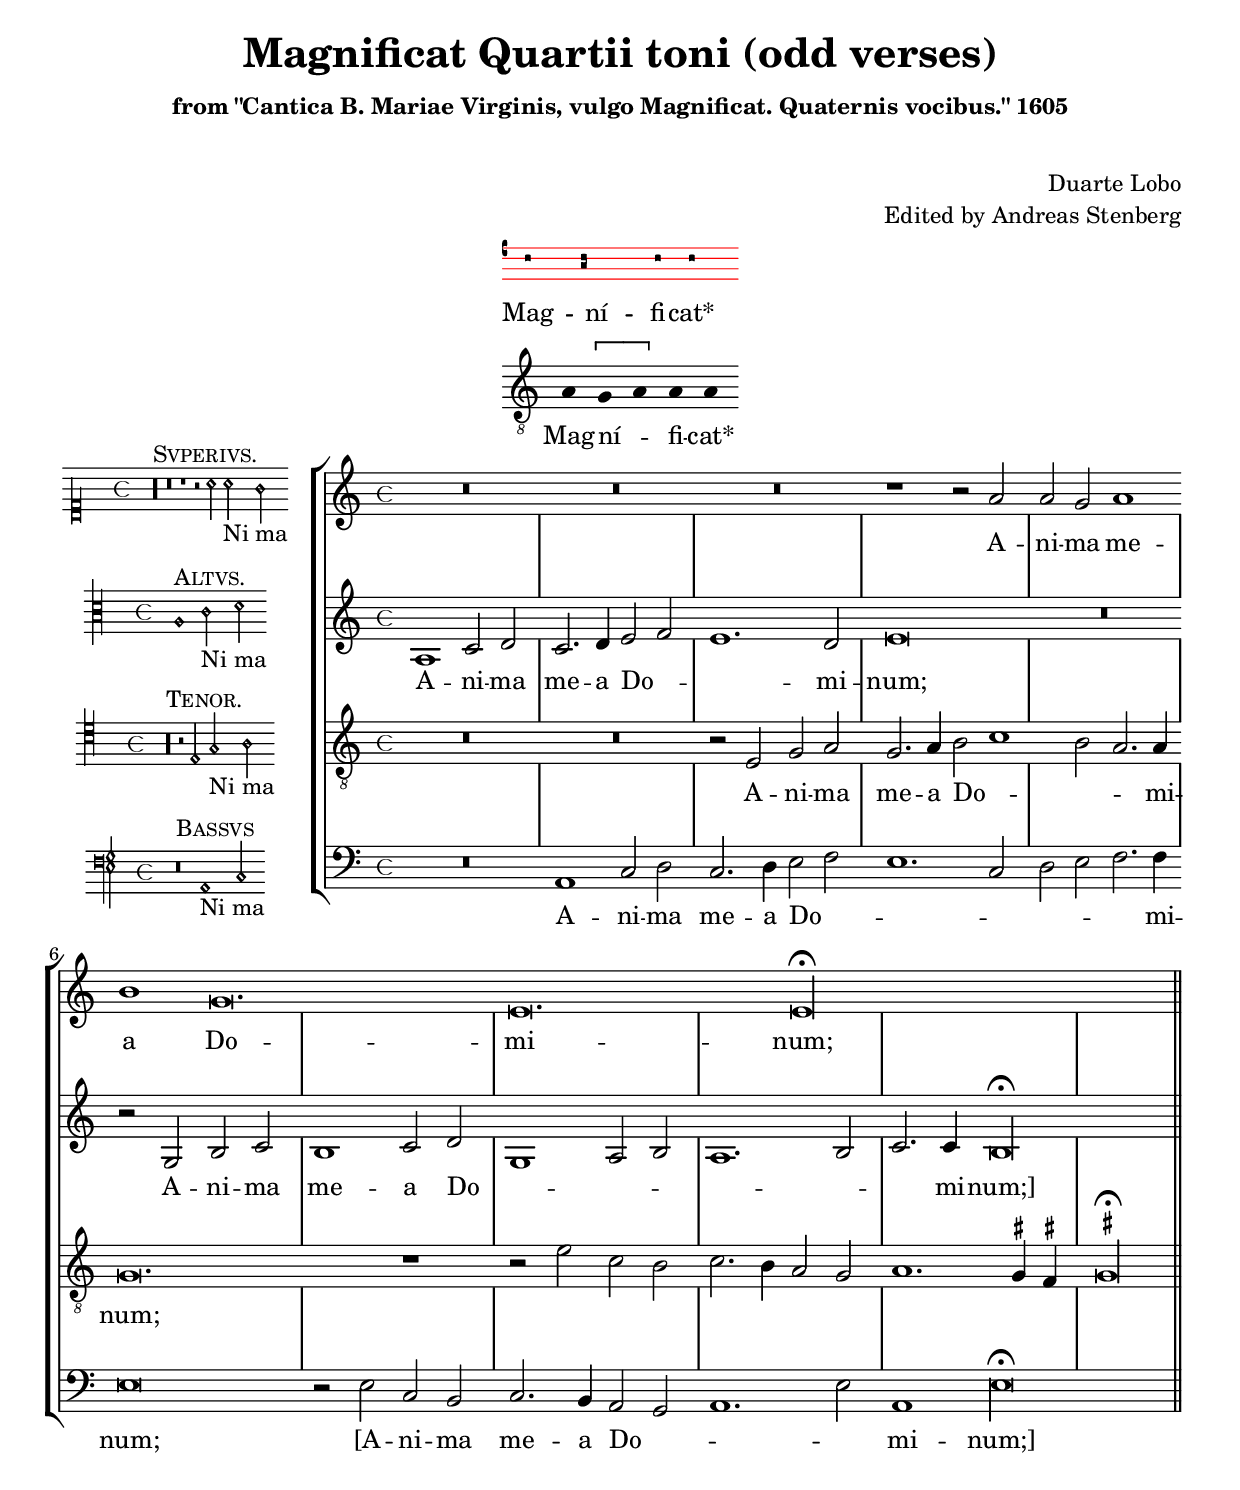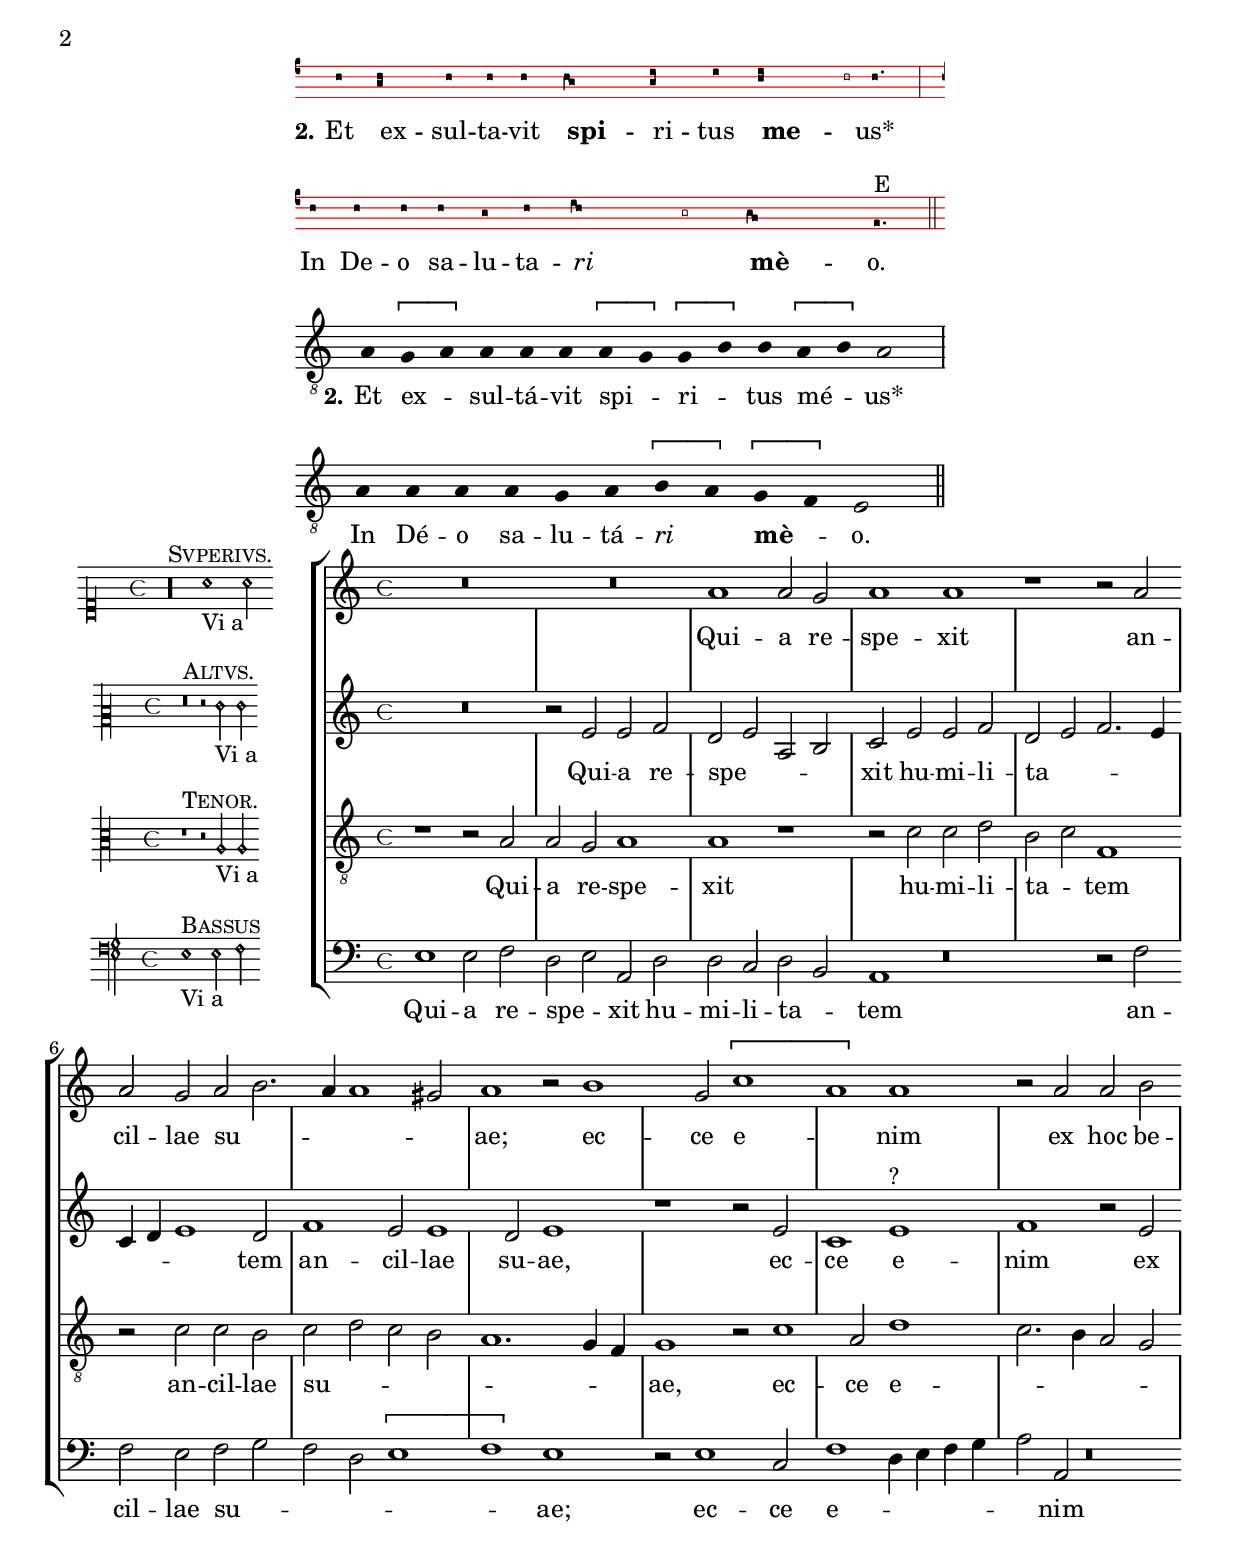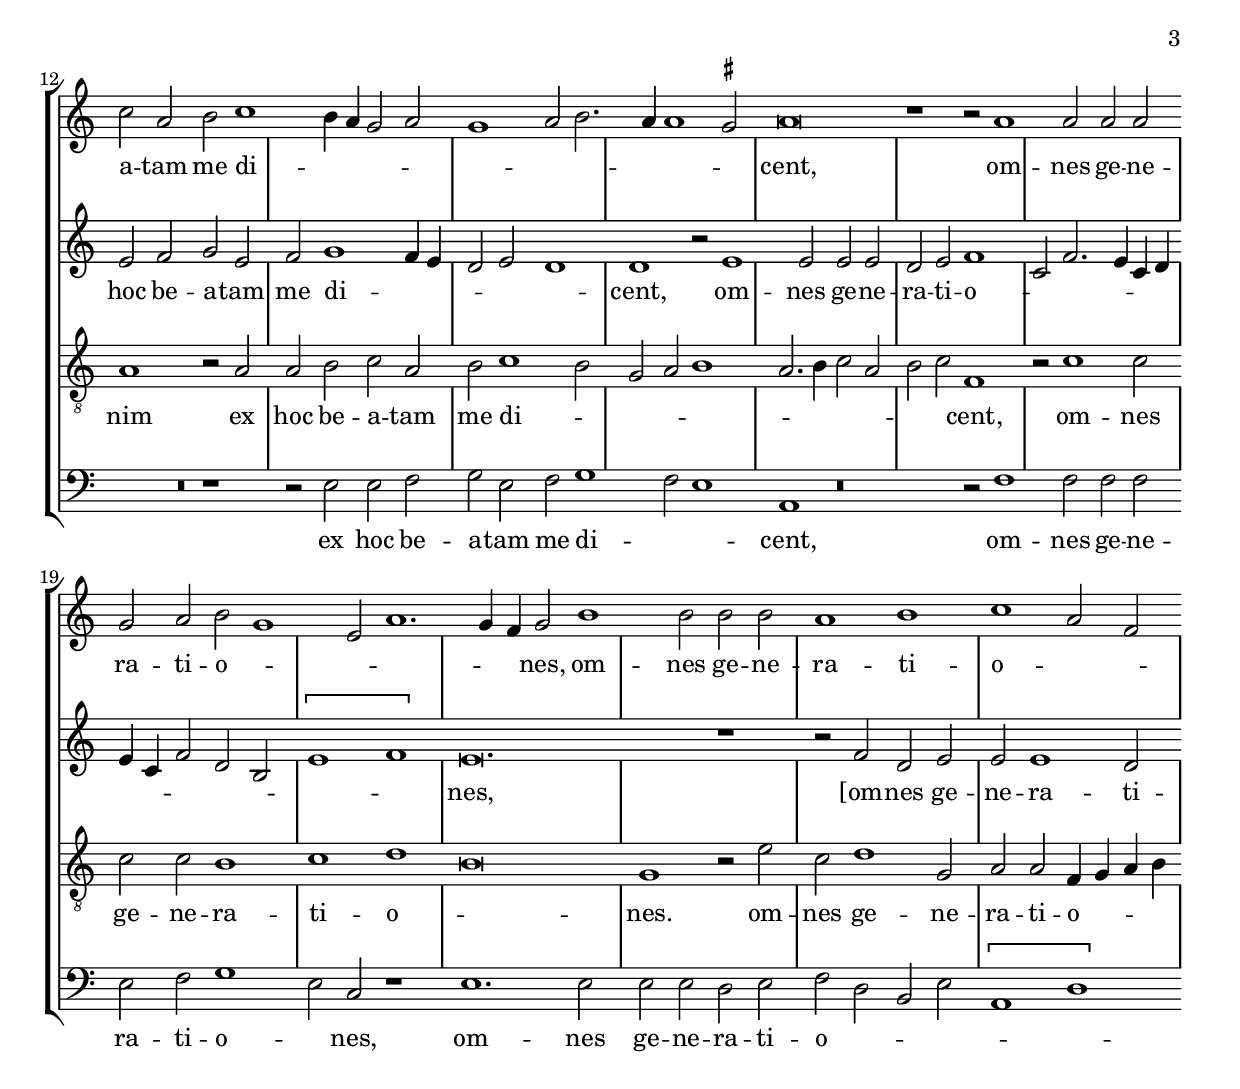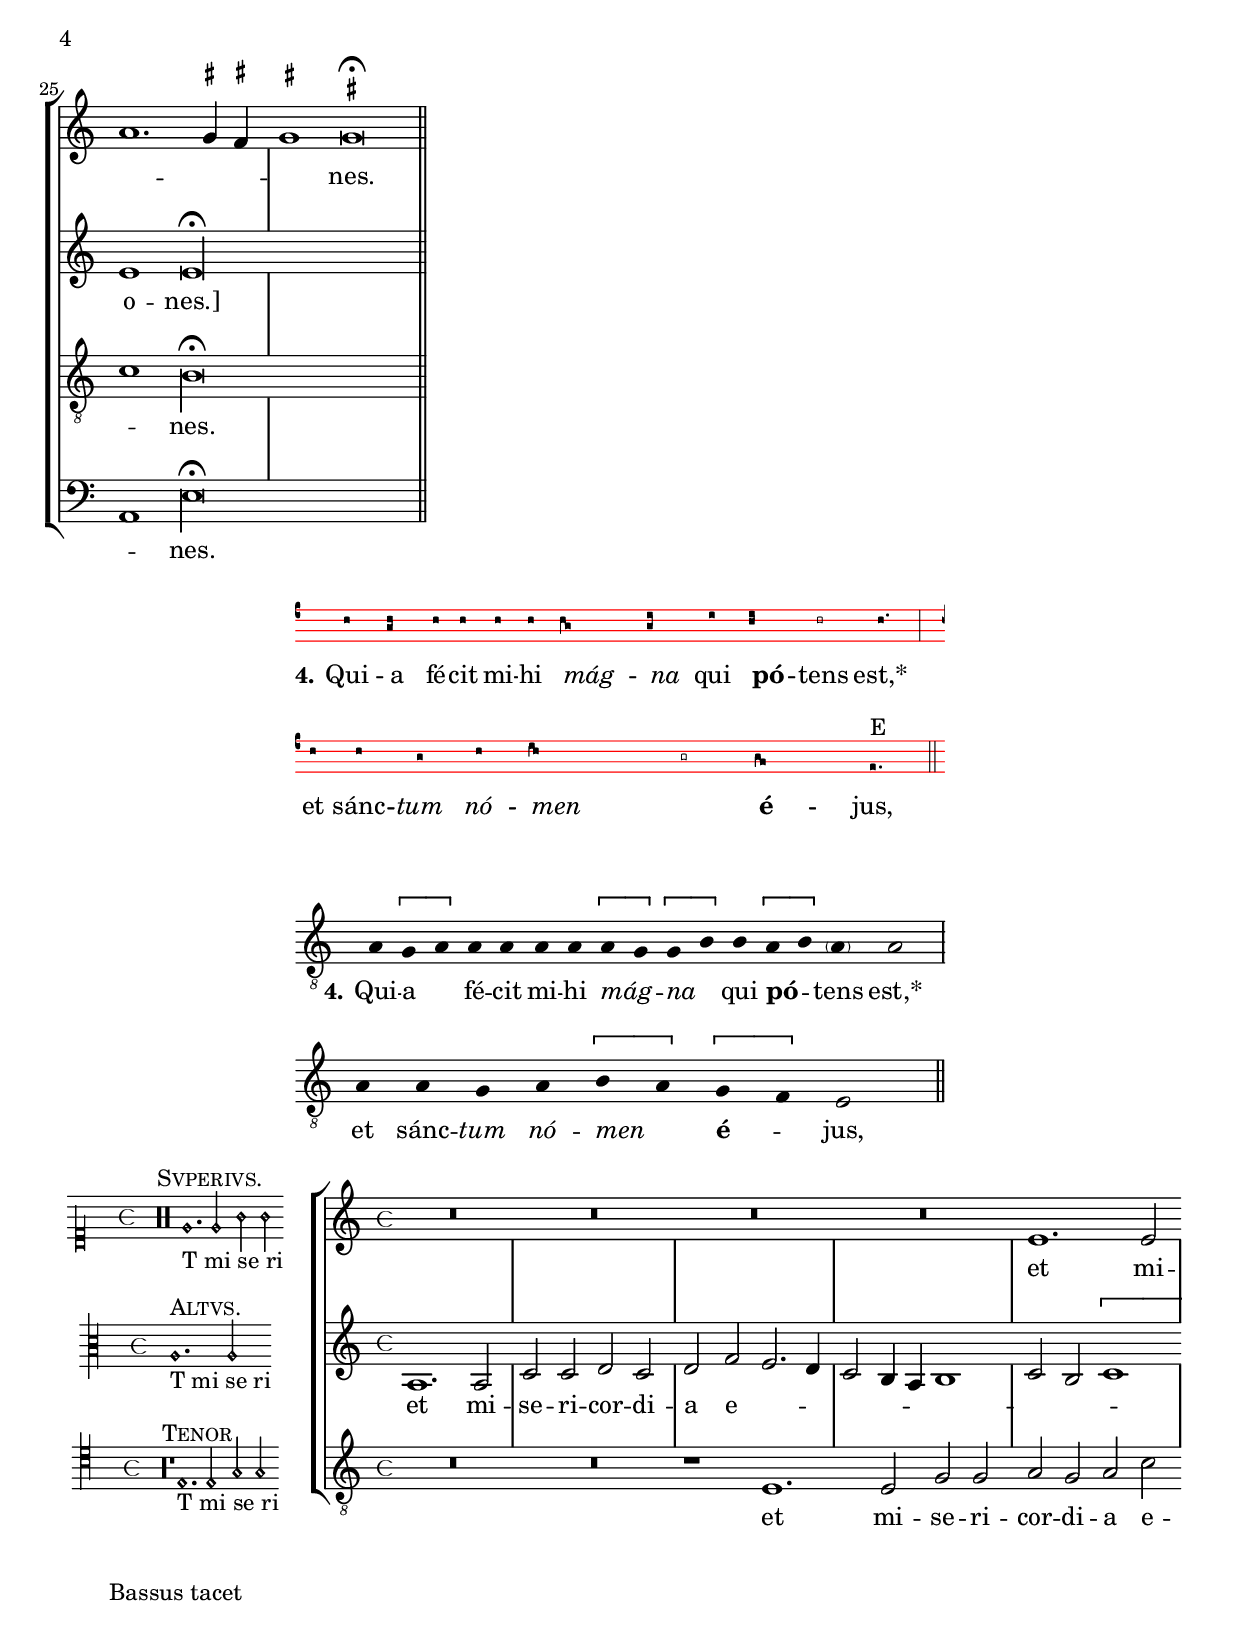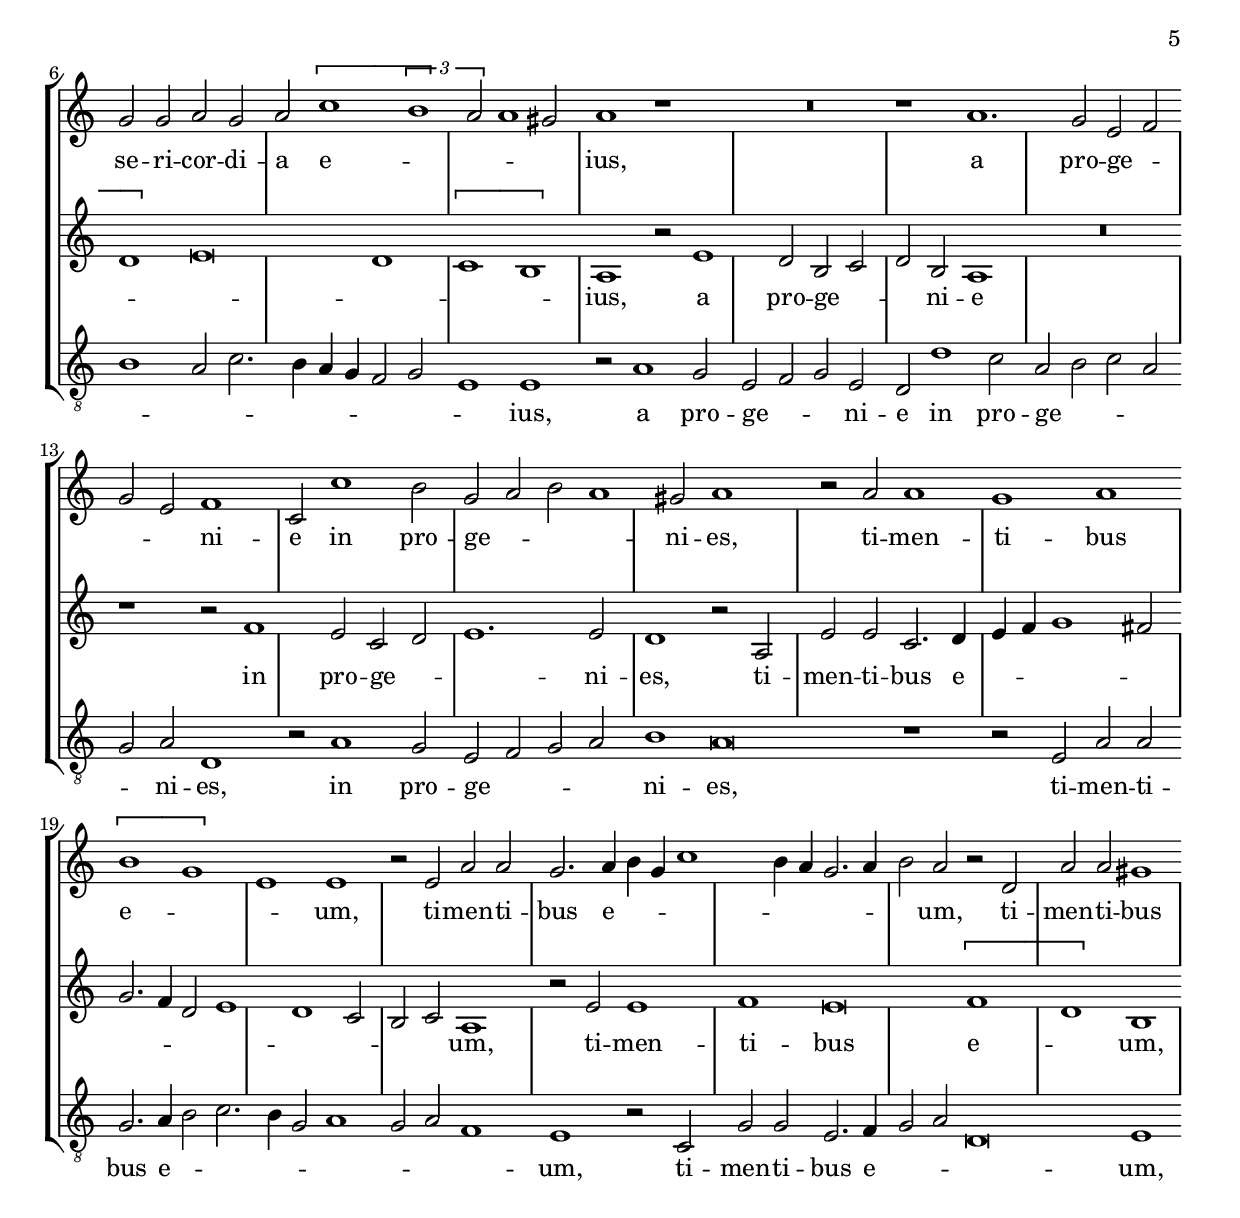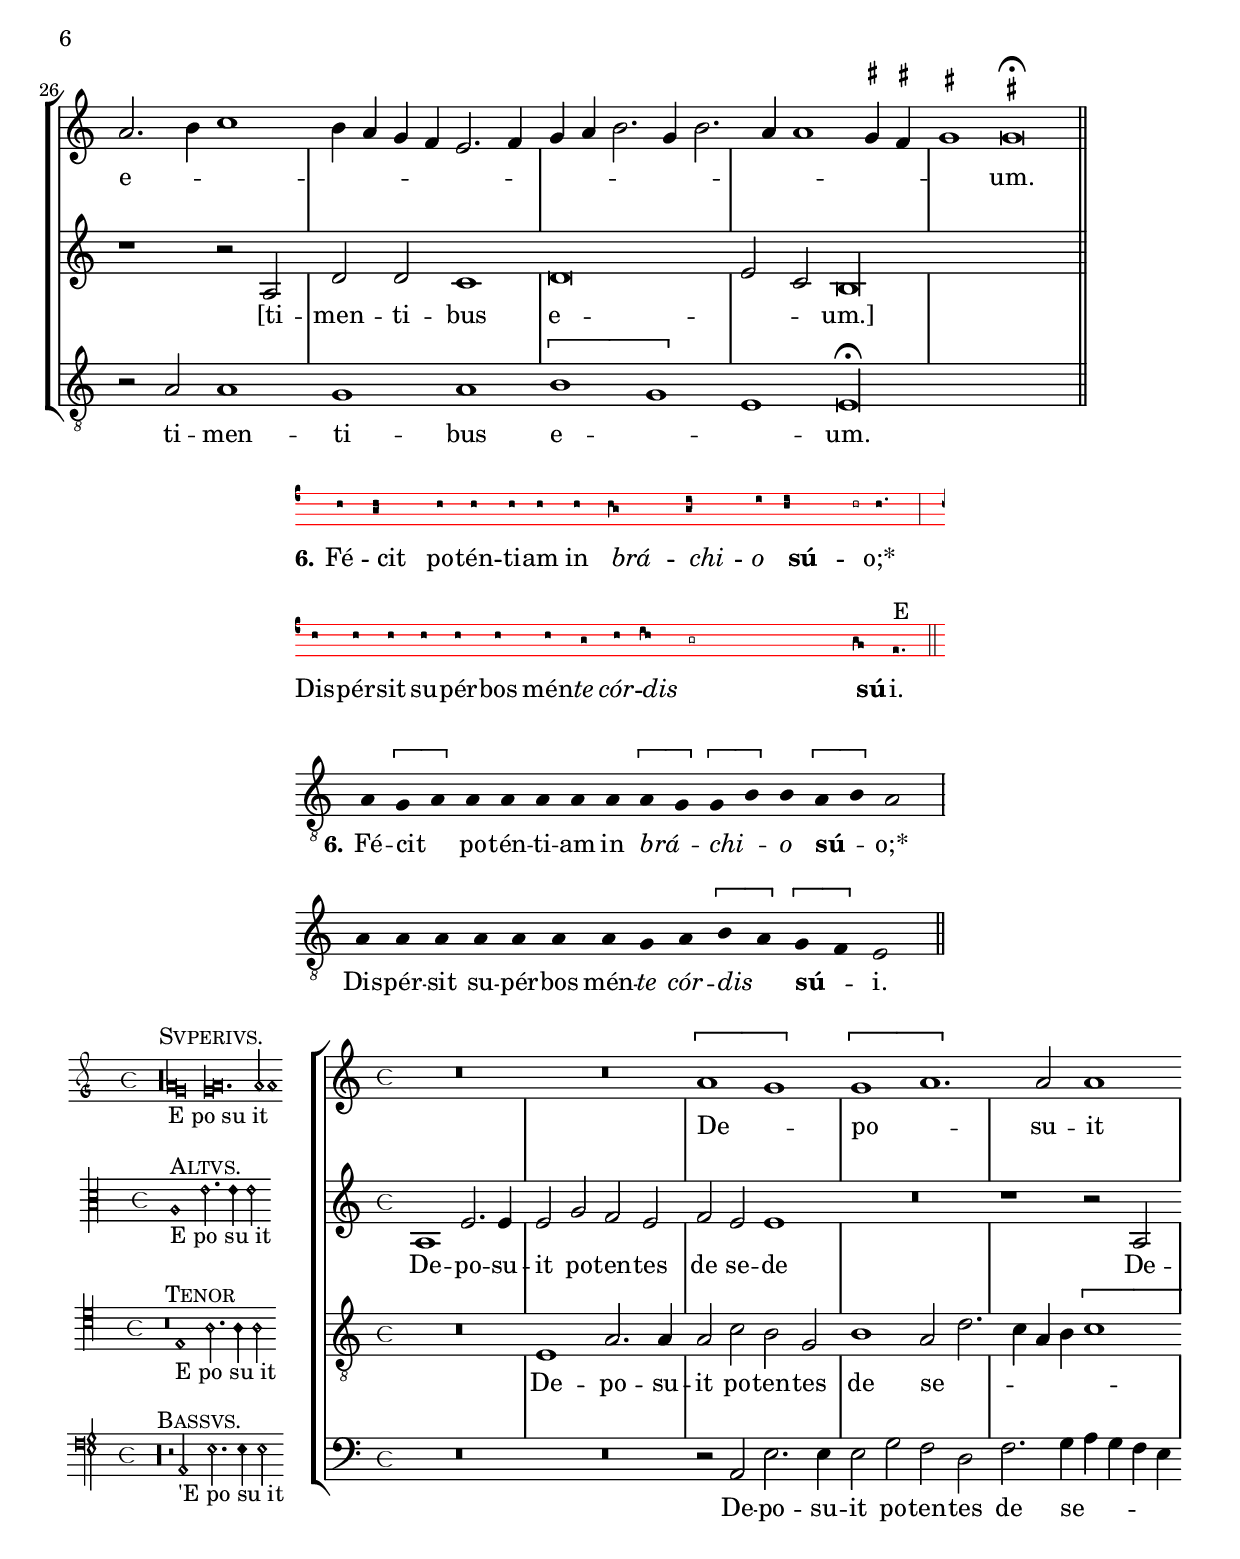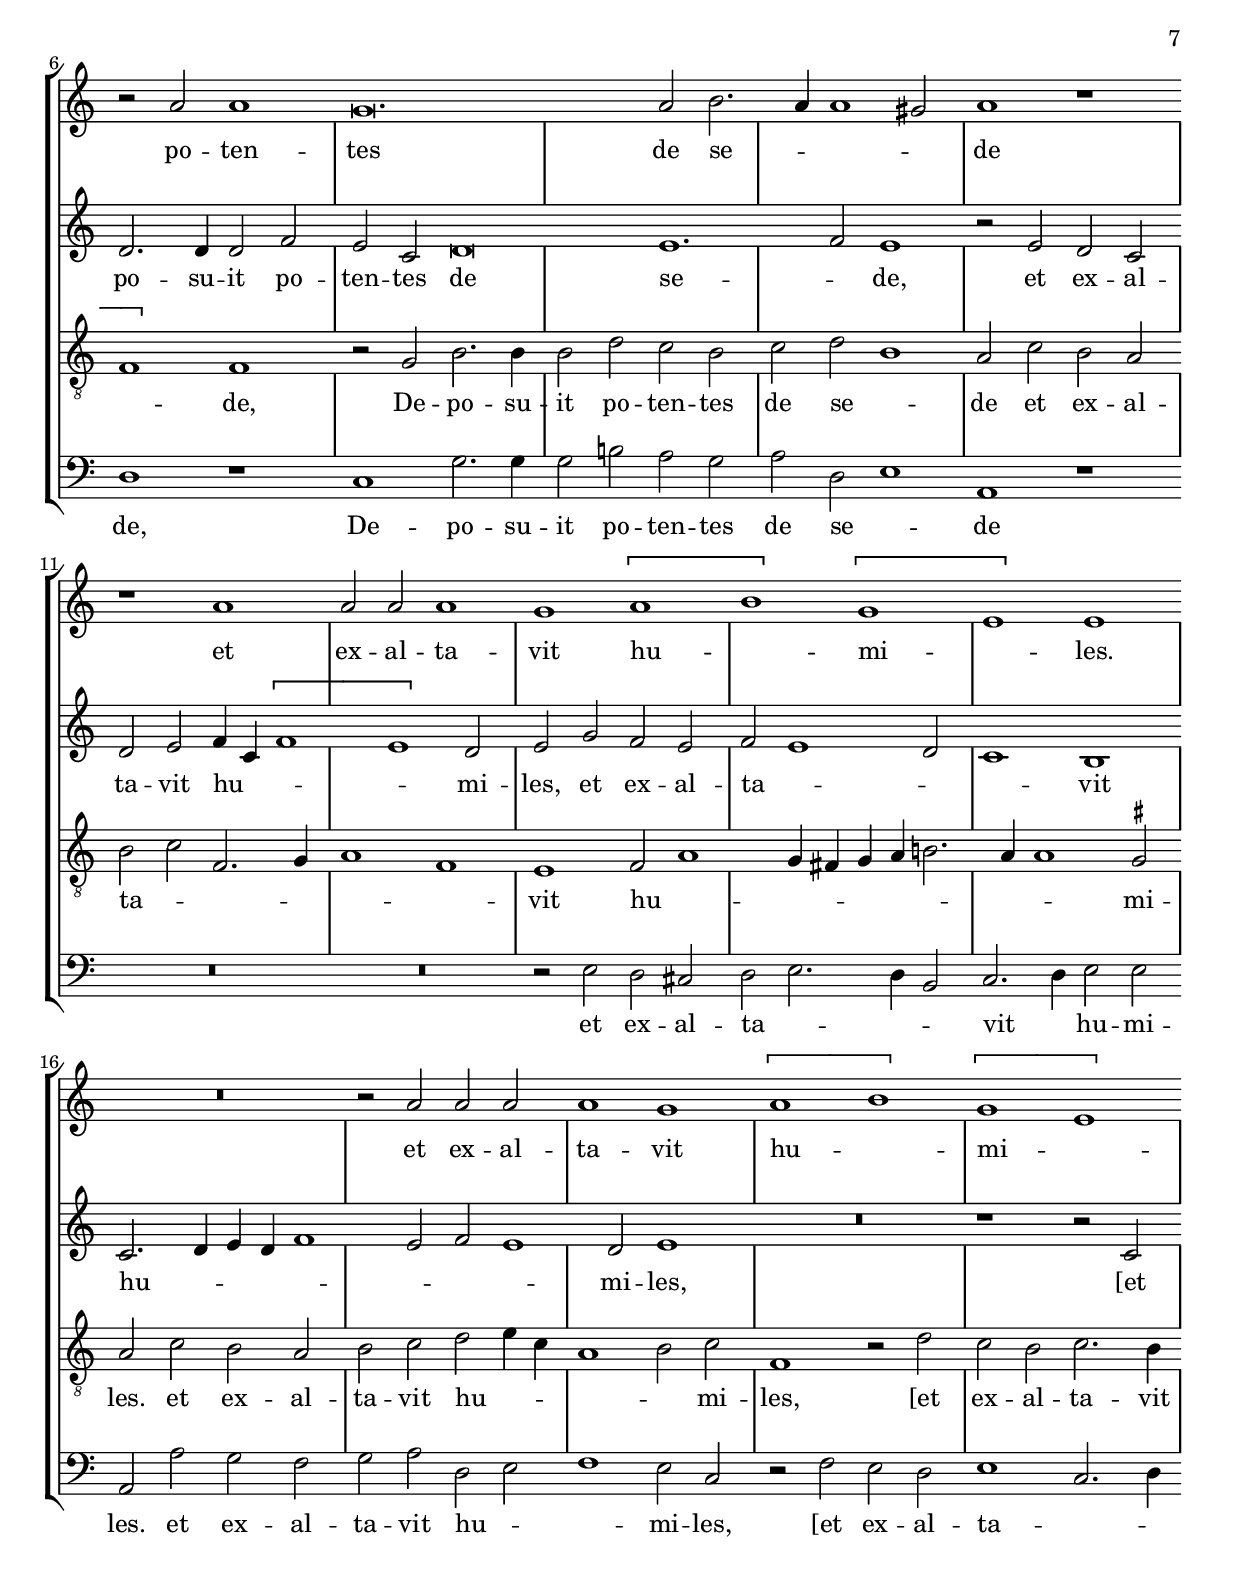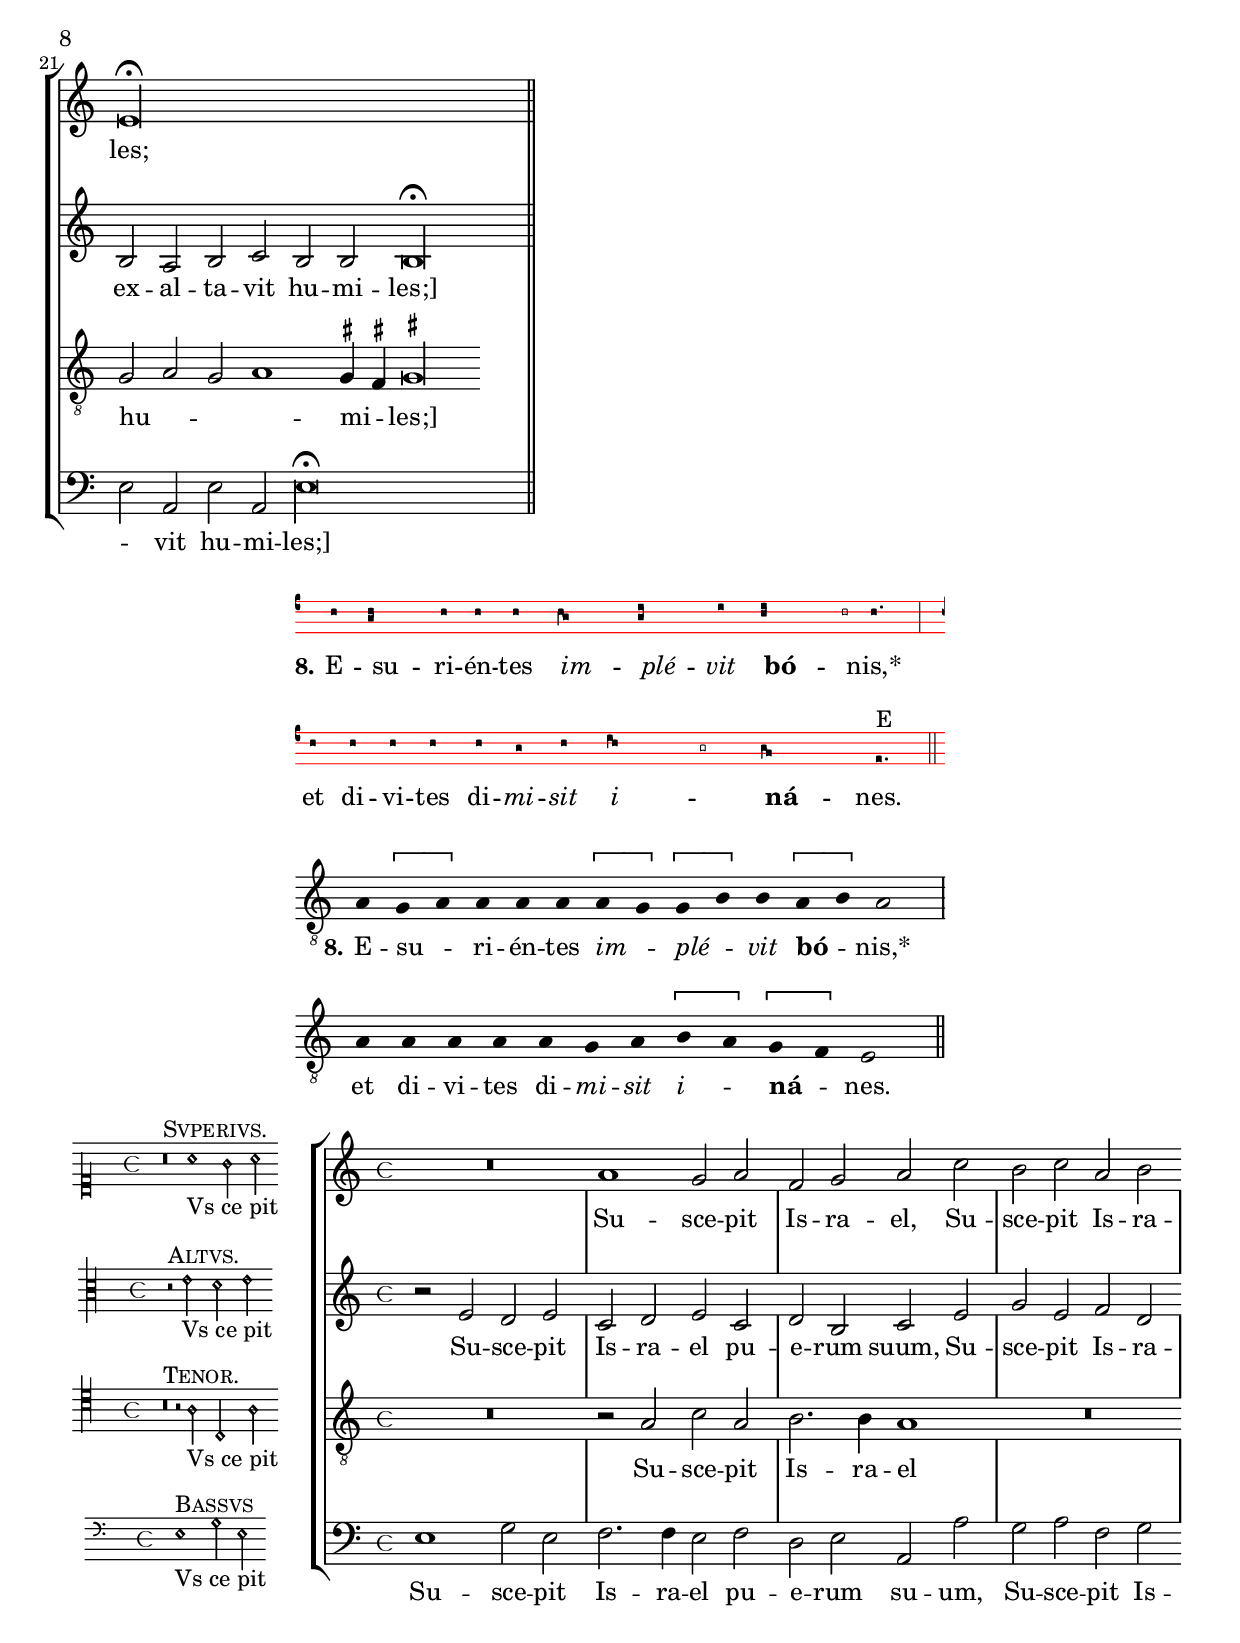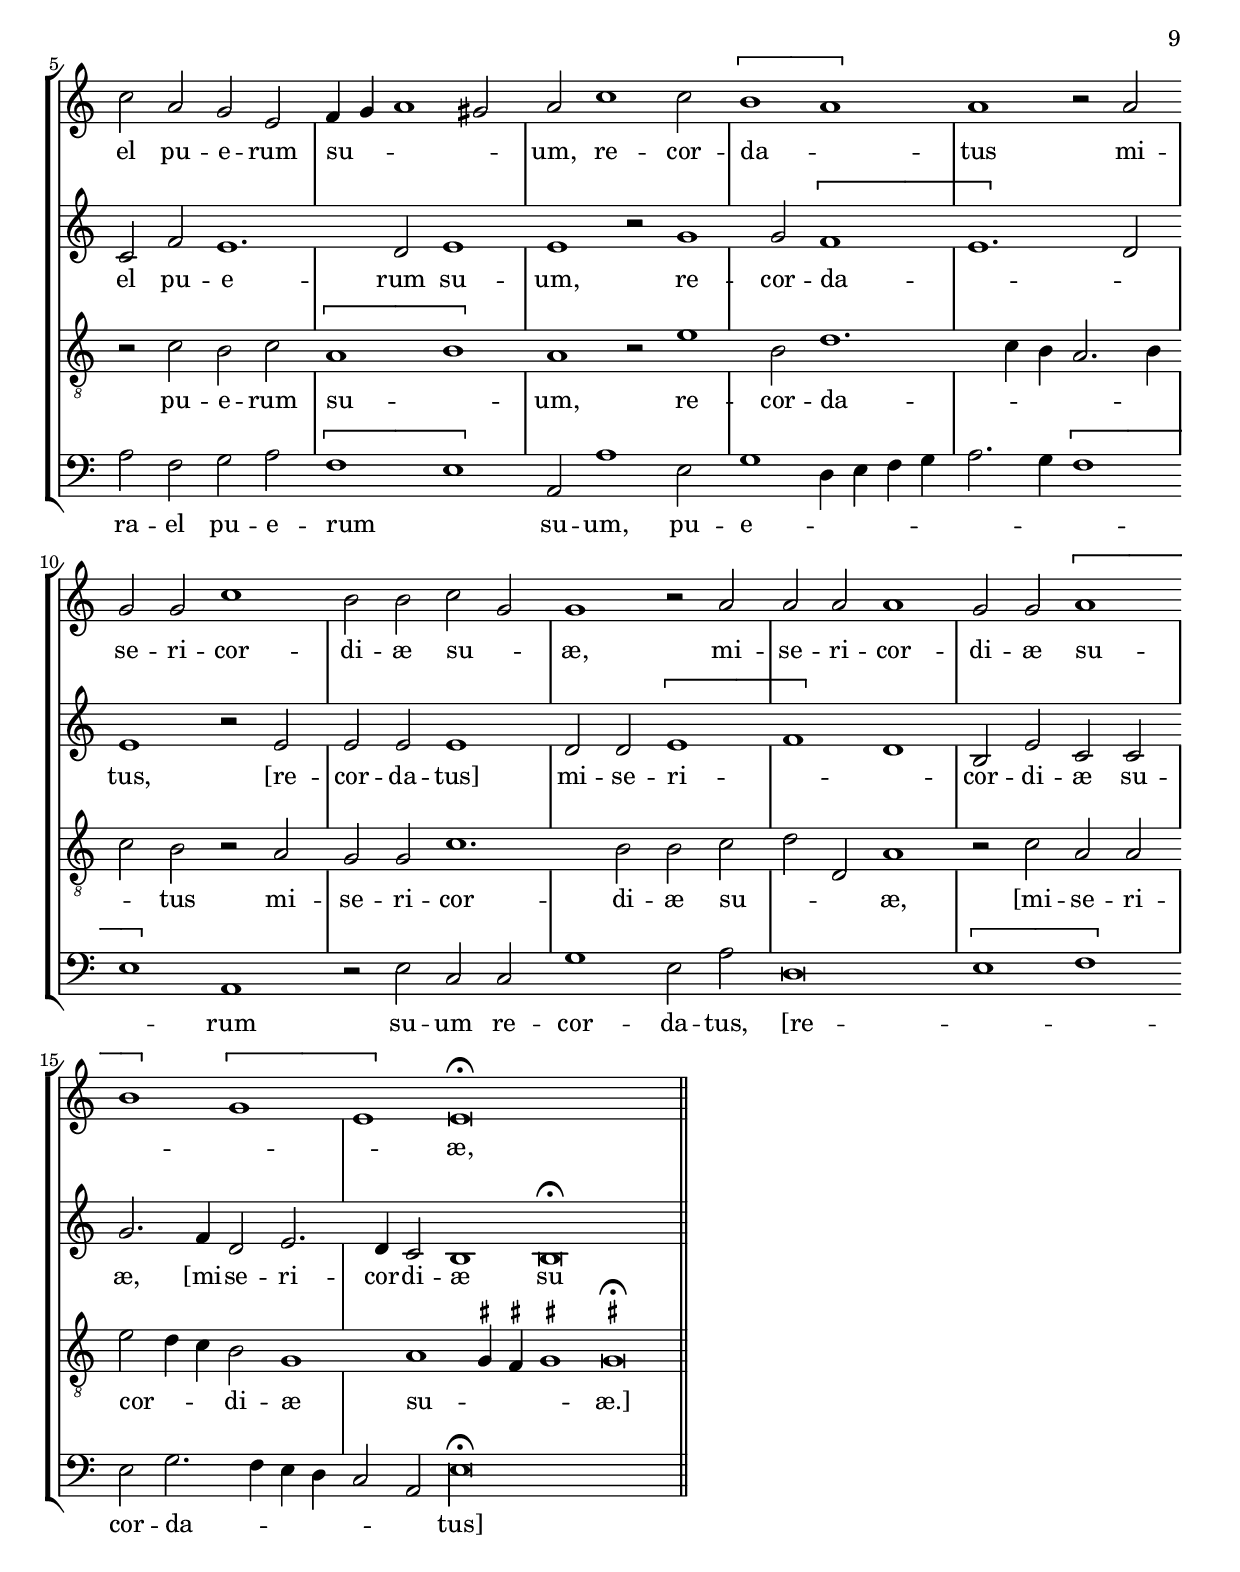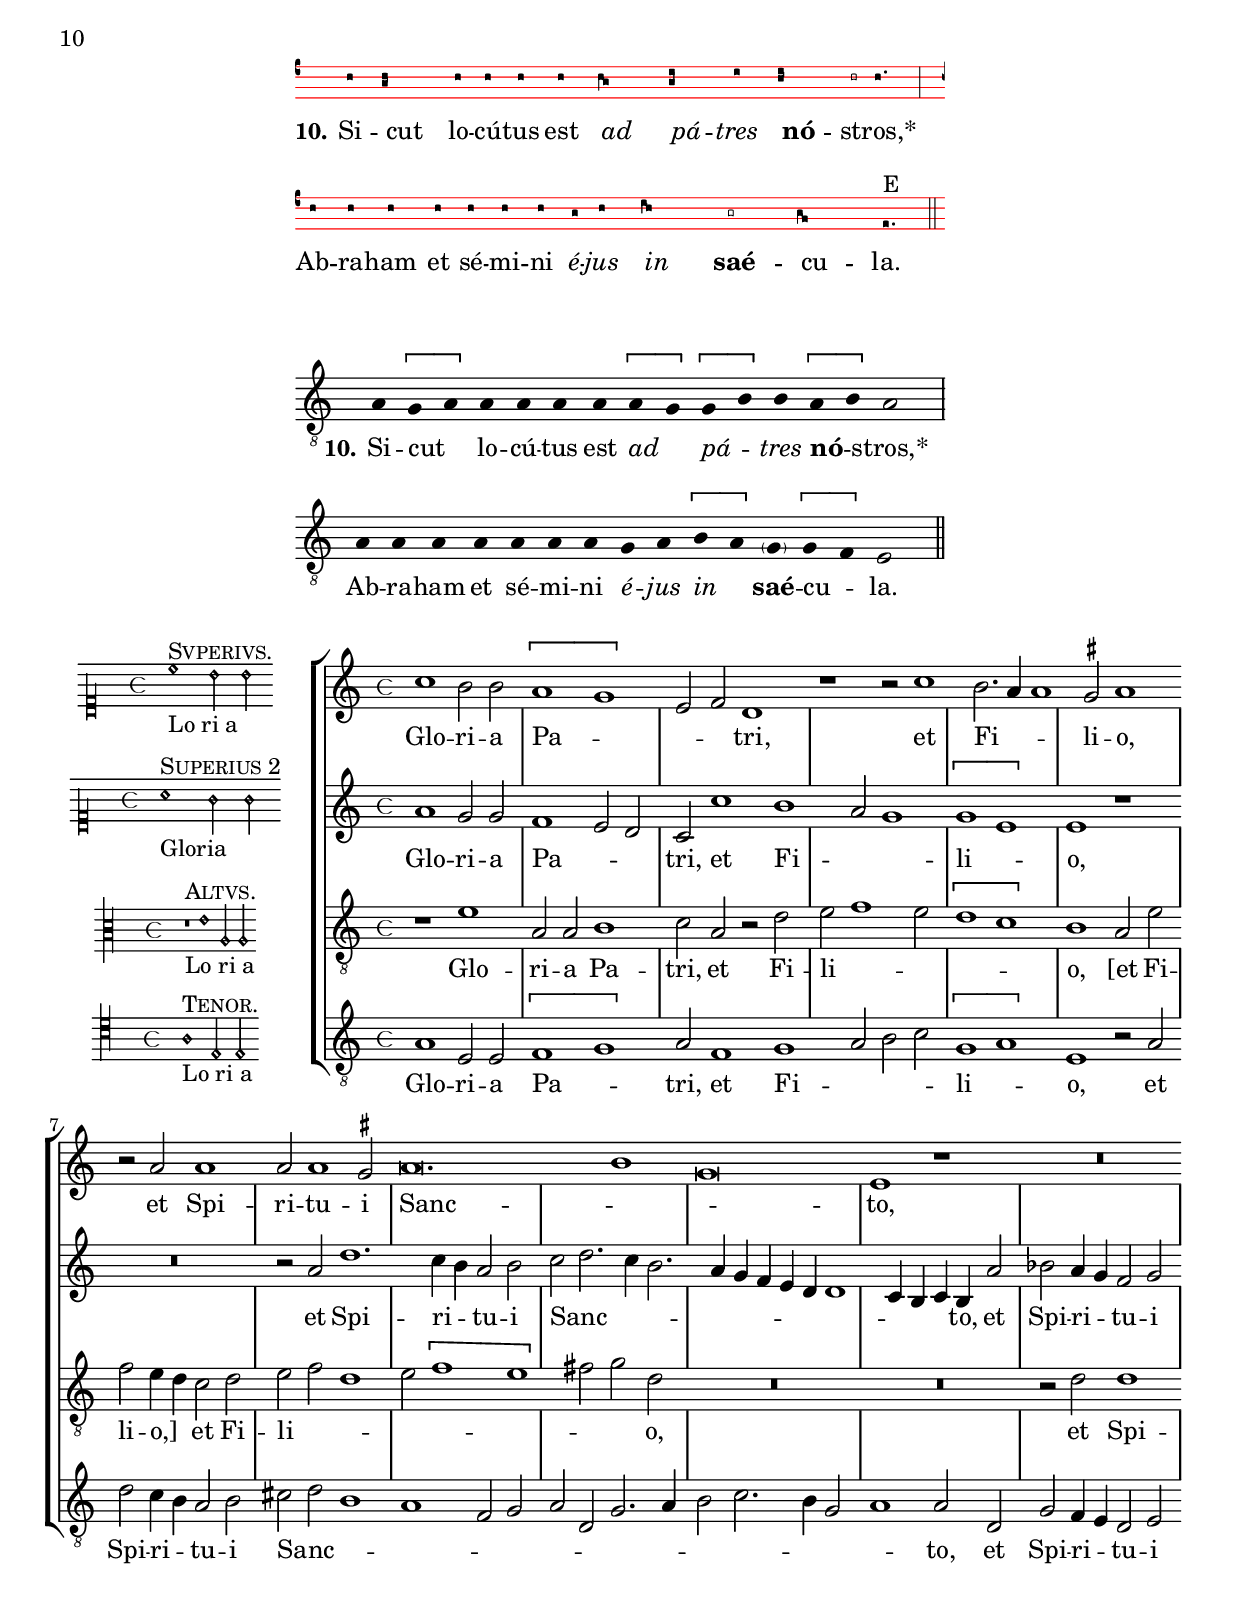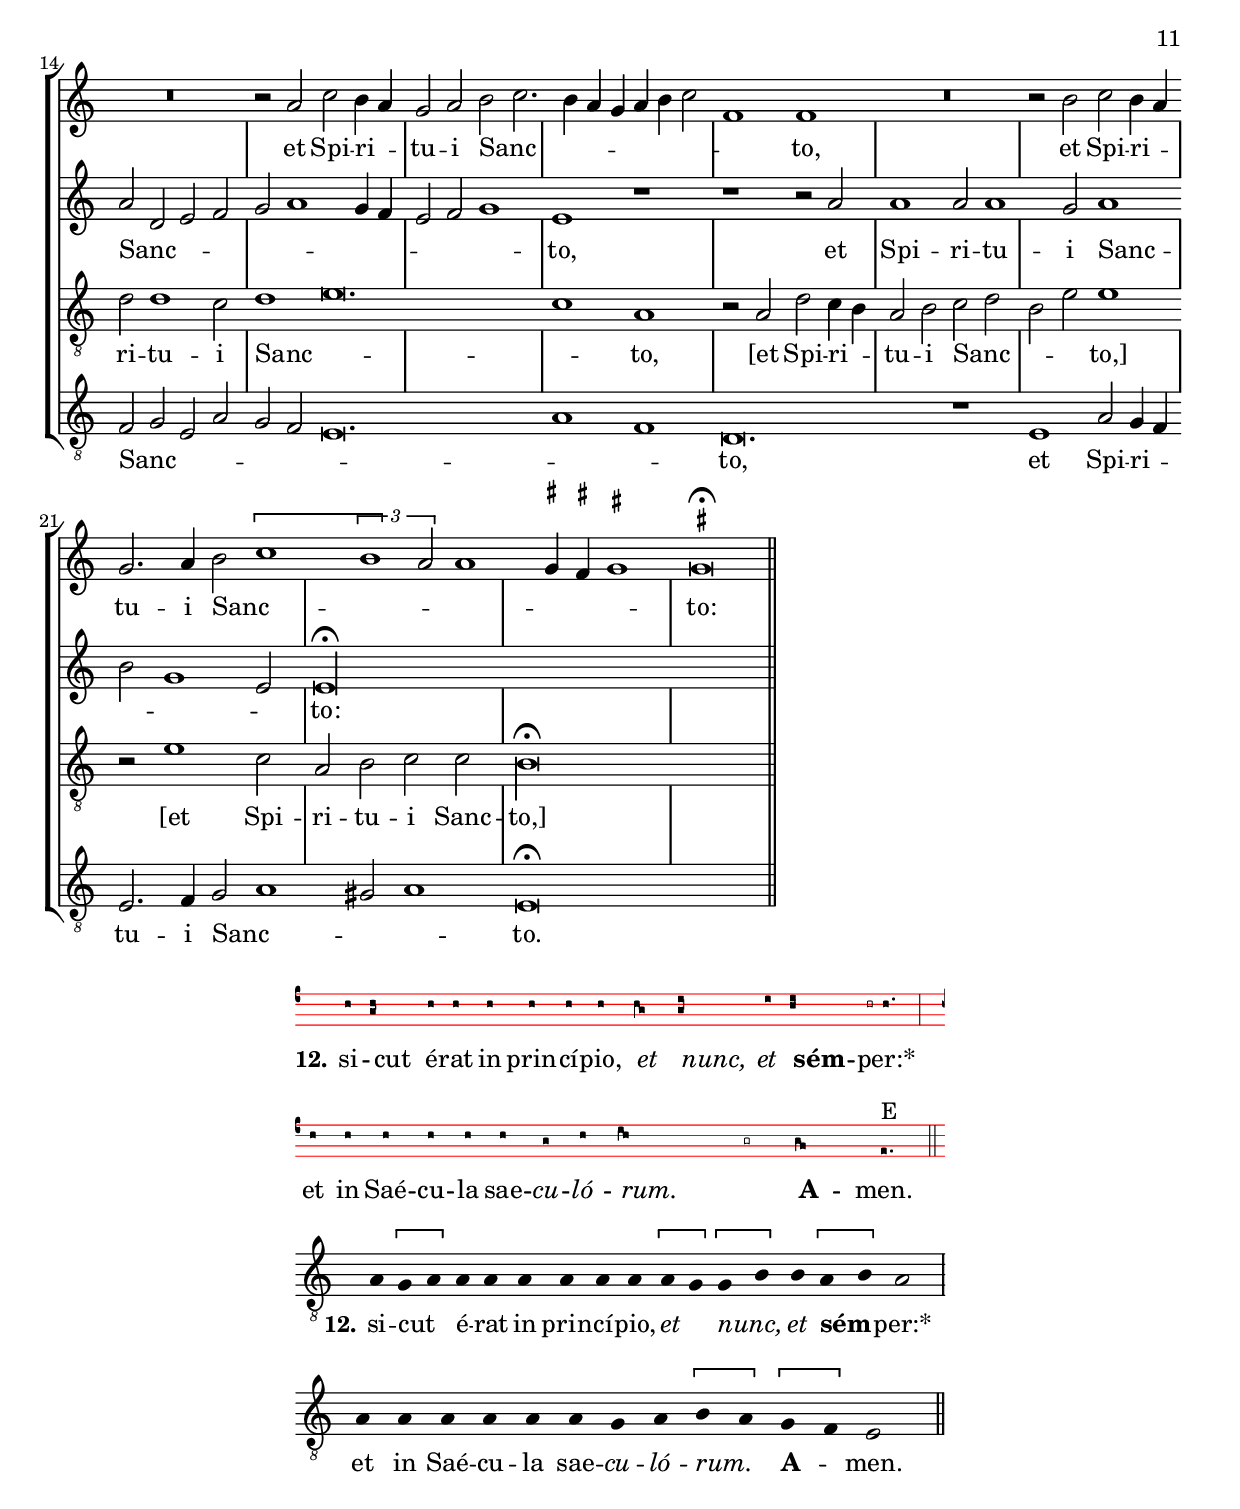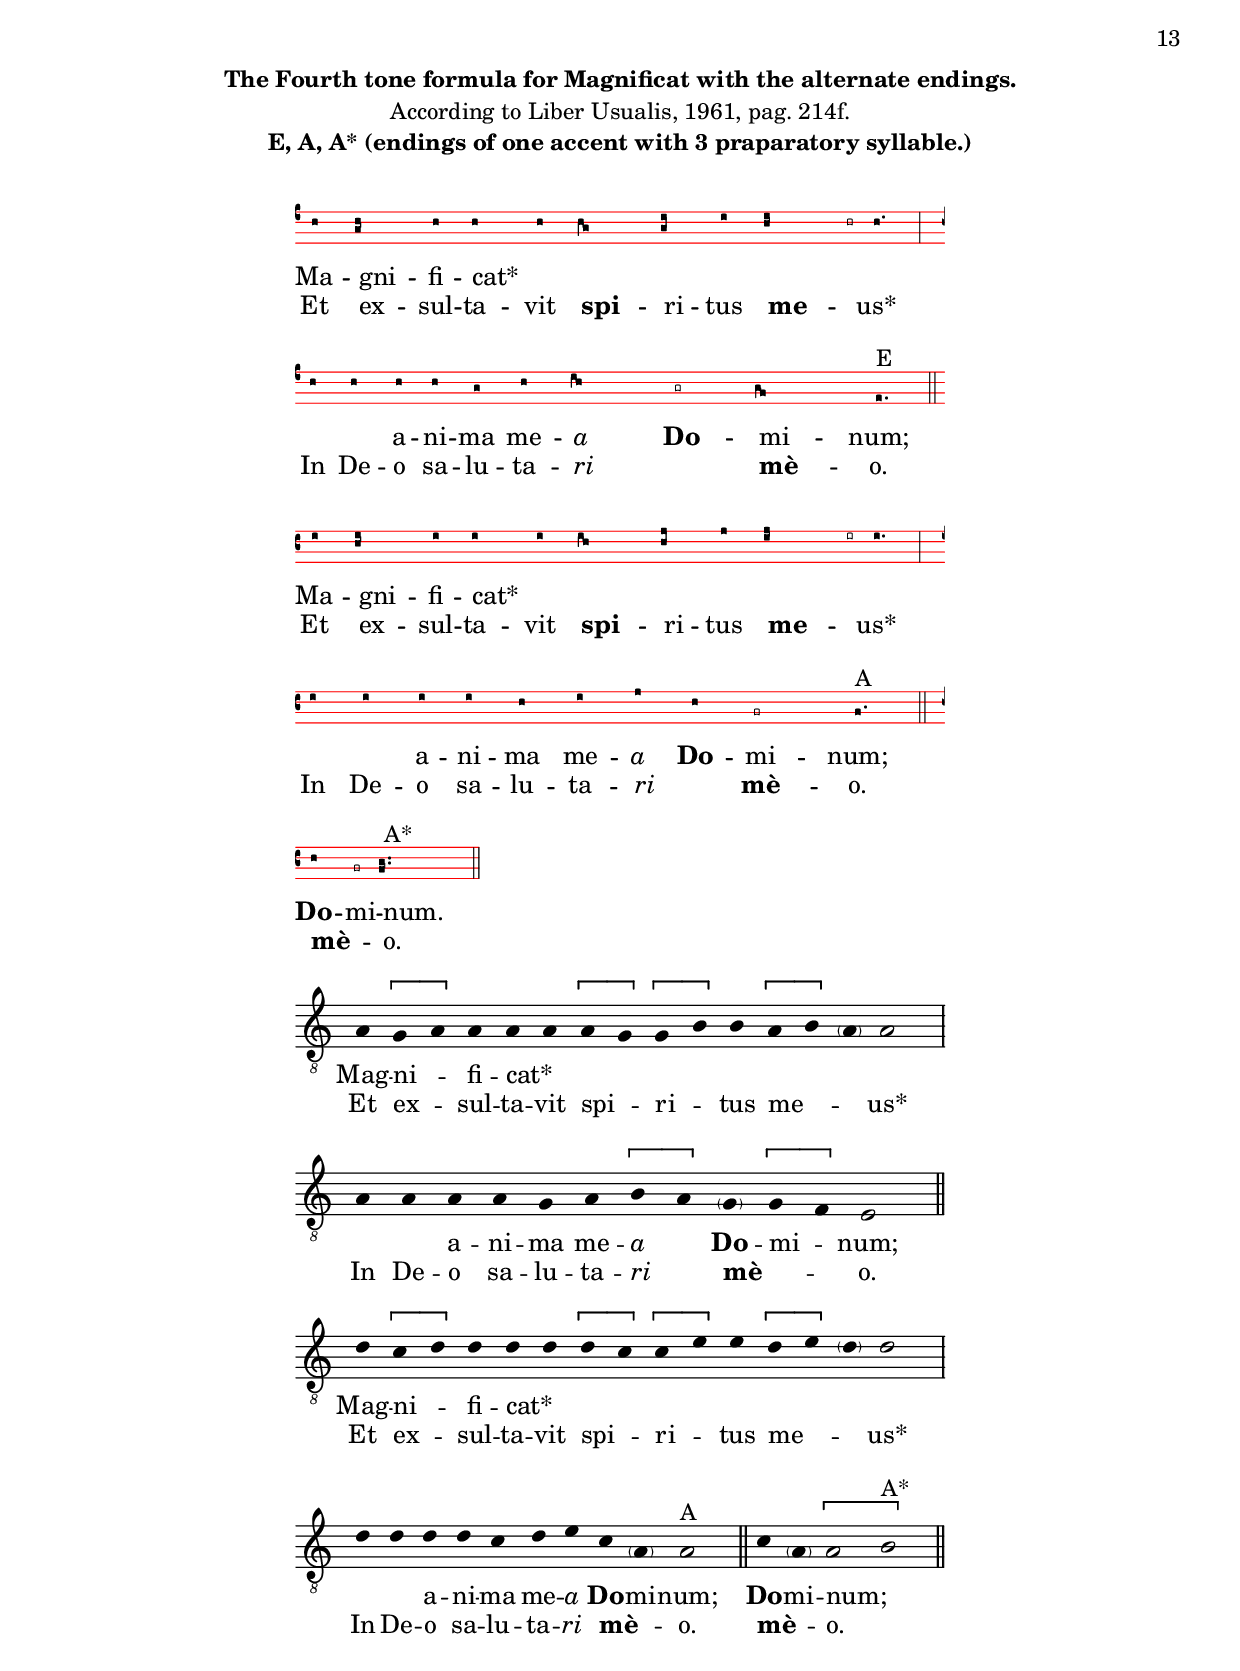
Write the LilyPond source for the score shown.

%%%%%%%%%%%%%%%%%%%%%%%%%%%%%%%%%%%%%%%%%%%%%%%%%%%%%%%%%%%%%%%%%%%%%%%%%%%%%%%%
%%									         %%
%% Copyright of edition © 2020 by Andreas Stenberg using the CPDL-license	  %%
%%										  %%
%% This edition can be fully distributed, duplicated, performed, and recorded 	  %%
%% Any subsequent use of the source files should be under the same thermes	  %%
%%									         %%
%%%%%%%%%%%%%%%%%%%%%%%%%%%%%%%%%%%%%%%%%%%%%%%%%%%%%%%%%%%%%%%%%%%%%%%%%%%%%%%%
\version "2.18.0"
\include "deutsch.ly"
%\include "gregorian.ly"
ficta = \once \set suggestAccidentals =##t
%% from the gregoriana.ly
%{
  Shortcuts common for all styles of gregorian chant notation.
  $Id$
%}

\version "2.19.22"

%
% Declare memorable shortcuts for special unicode characters
% that are used in chant notation.
%

% unicode 0132 (latin capital ligature IJ)
IJ = \lyricmode { Ĳ }
IIJ = \lyricmode { IĲ }

% unicode 0133 (latin small ligature ij)
ij = \lyricmode { ĳ }
iij = \lyricmode { iĳ }

%
% Given some music that represents lyrics, add a prefix to the first
% lyric event.
%
#(define (add-prefix-to-lyrics prefix music)
   (let ((found? #f))
     (map-some-music
      (lambda (m)
        (if found? m
            (and (music-is-of-type? m 'lyric-event)
                 (begin
                   (set! (ly:music-property m 'text)
                         (string-append prefix (ly:music-property m 'text)))
                   (set! found? #t)
                   m))))
      music)))

% Add unicode 2123 (versicle) as prefix to lyrics.
versus =
#(define-music-function (music) (ly:music?)
   (add-prefix-to-lyrics "℣" music))

% Add unicode 211F (response) as prefix to lyrics.
responsum =
#(define-music-function (music) (ly:music?)
   (add-prefix-to-lyrics "℟" music))

%
% Declare head prefix shortcuts.
%
virga =
  \once \override NoteHead.virga = ##t
stropha =
  \once \override NoteHead.stropha = ##t
inclinatum =
  \once \override NoteHead.inclinatum = ##t
auctum =
  \once \override NoteHead.auctum = ##t
descendens =
  \once \override NoteHead.descendens = ##t
ascendens =
  \once \override NoteHead.ascendens = ##t
pes =
  \once \override NoteHead.pes-or-flexa = ##t
flexa =
  \once \override NoteHead.pes-or-flexa = ##t
oriscus =
  \once \override NoteHead.oriscus = ##t
quilisma =
  \once \override NoteHead.quilisma = ##t
deminutum =
  \once \override NoteHead.deminutum = ##t
linea =
  \once \override NoteHead.linea = ##t
cavum =
  \once \override NoteHead.cavum = ##t

%
% Declare divisiones shortcuts.
%
virgula = {
  \once \override BreathingSign.text = #(make-musicglyph-markup "scripts.rcomma")
  \once \override BreathingSign.font-size = #-2

  % Workaround: add padding.  Correct fix would be spacing engine handle this.
  \once \override BreathingSign.minimum-X-extent = #'(-1.0 . 0.0)
  \once \override BreathingSign.minimum-Y-extent = #'(-2.5 . 2.5)

  \breathe
}
caesura = {
  \once \override BreathingSign.text = #(make-musicglyph-markup "scripts.rvarcomma")
  \once \override BreathingSign.font-size = #-2

  % Workaround: add padding.  Correct fix would be spacing engine handle this.
  \once \override BreathingSign.minimum-X-extent = #'(-1.0 . 0.0)
  \once \override BreathingSign.minimum-Y-extent = #'(-2.5 . 2.5)

  \breathe
}
divisioMinima = {
  \once \override BreathingSign.stencil = #ly:breathing-sign::divisio-minima

  % Workaround: add padding.  Correct fix would be spacing engine handle this.
  \once \override BreathingSign.minimum-X-extent = #'(-1.0 . 0.0)
  \once \override BreathingSign.minimum-Y-extent = #'(-2.5 . 2.5)

  \breathe
}
divisioMaior = {
  \once \override BreathingSign.stencil = #ly:breathing-sign::divisio-maior
  \once \override BreathingSign.Y-offset = #0

  % Workaround: add padding.  Correct fix would be spacing engine handle this.
  \once \override BreathingSign.minimum-X-extent = #'(-1.0 . 0.0)
  \once \override BreathingSign.minimum-Y-extent = #'(-2.5 . 2.5)

  \breathe
}
divisioMaxima = {
  \once \override BreathingSign.stencil = #ly:breathing-sign::divisio-maxima
  \once \override BreathingSign.Y-offset = #0

  % Workaround: add padding.  Correct fix would be spacing engine handle this.
  \once \override BreathingSign.minimum-X-extent = #'(-1.0 . 0.0)
  \once \override BreathingSign.minimum-Y-extent = #'(-2.5 . 2.5)

  \breathe
}
finalis = {
  \once \override BreathingSign.stencil = #ly:breathing-sign::finalis
  \once \override BreathingSign.Y-offset = #0

  % Workaround: add padding.  Correct fix would be spacing engine handle this.
  \once \override BreathingSign.minimum-X-extent = #'(-1.0 . 0.0)
  \once \override BreathingSign.minimum-Y-extent = #'(-2.5 . 2.5)

  \breathe
}

%
% Declare articulation shortcuts.
%
accentus = #(make-articulation "accentus")
ictus = #(make-articulation "ictus")
semicirculus = #(make-articulation "semicirculus")
circulus = #(make-articulation "circulus")

%
% \augmentum increases the dot-count value of all note heads to which
% it is applied by one.
%
augmentum =
#(define-music-function (expr) (ly:music?)
   (shift-duration-log expr 0 1))

%
% Declare shortcut music functions for Liber Hymnarius neumes
% table (experimental).
%

#(define (make-ligature music)
   (make-music 'SequentialMusic
               'elements (append
                          (cons
                           (make-music 'EventChord
                                       'elements (list
                                                  (make-span-event 'LigatureEvent START)))
                           (ly:music-property music 'elements))
                          (list
                           (make-music 'EventChord
                                       'elements (list
                                                  (make-span-event 'LigatureEvent STOP)))))))

ligature = #(define-music-function
              (location music) (ly:music?)
              (make-ligature music))

%#(define (make-script x)
%   (make-music 'ArticulationEvent
%               'articulation-type x))
%
%#(define (add-script m x)
%   (if
%     (equal? (ly:music-property m 'name) 'EventChord)
%     (set! (ly:music-property m 'elements)
%           (cons (make-script x)
%                 (ly:music-property m 'elements))))
%   m)
%
%#(define (add-staccato m)
%   (add-script m "staccato"))
%
% % \applyMusic #(lambda (x) (music-map add-staccato x)) { c c }
%
% % \climacus { x y z ... }:
% % \[ \virga x \inclinatum y \inclinatum z ... \]
%
%#(defmacro def-climacus-function (start stop)
%  `(define-music-function (location music) (ly:music?)
%     (make-music 'SequentialMusic
%        'elements (list 'LigatureStartEvent
%                       (ly:music-deep-copy ,start)
%                        music
%                        (ly:music-deep-copy ,stop)
%                       'LigatureStopEvent))))
%climacus = #(def-climacus-function startSequentialMusic stopSequentialMusic)

%
% Declare default layout; here for Vaticana style.  In case there will
% be additional styles, we may want to create style-specific .ly files
% for inclusion (e.g. vaticana-init.ly), move the style-dependent stuff
% over there, leave the style-independent Gregorian stuff here, and let
% the style-specific file (vaticana-init.ly) include this file.  The
% user then will have to include vaticana-init.ly instead of
% gregorian.ly.
%
%{
\layout {
    indent = 0.0

    %%% TODO: should ragged-right be the default?
    %ragged-right = ##t
    ragged-last = ##t

    line-thickness = #(/ (ly:output-def-lookup $defaultpaper 'staff-space) 7.0)

    \context {
        \VaticanaStaff
         \override StaffSymbol.color = #red
         \override LedgerLineSpanner.color = #red
    }
    \context {
        \Score
        \remove "Bar_number_engraver"

        %%%
        %%% FIXME: Musicologically seen, timing should be set to #f.
        %%% Unfortunately, setting it to #f will result in no
        %%% line-breakable items being created, such that the whole
        %%% music will end up in a single line.  Therefore, we
        %%% currently set it to #t, until the ligature code is fixed
        %%% to automatically insert breakable items.
        %%%
        timing = ##t

        %%%
        %%% FIXME: Setting barAlways to #t would fix the above
        %%% "timing = ##t" problem, but, surprisingly, it increases
        %%% the space between ligatures.  Hence, we set it to #f.
        %%%
        barAlways = ##f

        \override SpacingSpanner.packed-spacing = ##t

        %%%
        %%% TODO: Play around with the following SpacingSpanner
        %%% settings to yield better spacing between ligatures.
        %%%
        %%% FIXME: setting #'spacing-increment to a small value
        %%% causes tons of "programming error: adding reverse spring,
        %%% setting to unit" messages.
        %%%
        %\override SpacingSpanner.base-shortest-duration = #(ly:make-moment 1/4)
        %\override SpacingSpanner.shortest-duration-space = #0
        %\override SpacingSpanner.average-spacing-wishes = ##f
        %\override SpacingSpanner.spacing-increment = #0.0
        %\override SpacingSpanner.uniform-stretching = ##t
    }
}
%}
%
% neumeDemoLayout defines a layout block suitable for notating pure
% Vaticana style neumes without any other notation symbols such as
% staff lines or clefs.  This layout is useful for engraving neumes
% tables, such as that one in the lilypond manual section on
% Gregorian ligatures, or for educational works.
%
neumeDemoLayout = \layout {
    interscoreline = 1
    \context {
        \Score
        \remove "Bar_number_engraver"
    }
    \context {
        \Staff
        \remove "Clef_engraver"
        \remove "Key_engraver"
        \hide StaffSymbol
        \remove "Time_signature_engraver"
        \remove "Bar_engraver"
        \override VerticalAxisGroup.staff-staff-spacing = #'()
    }
    \context {
        \Voice
        \remove "Ligature_bracket_engraver"
        \consists "Vaticana_ligature_engraver"
        \override NoteHead.style = #'vaticana.punctum
        \hide Stem
    }
}

%%% Local Variables:
%%% coding: utf-8
%%% End:

\markup {
  \column {
    \fill-line { \fontsize #'5 \bold "Magnificat Quartii toni (odd verses)" }
    \vspace #'0.5
    \fill-line { \bold "from \"Cantica B. Mariae Virginis, vulgo Magnificat. Quaternis vocibus.\" 1605" }
    \vspace #'1.5
    \fill-line {\hspace #0.2 "Duarte Lobo" }
    \fill-line {\hspace #0.2 "Edited by Andreas Stenberg" }
  }
}

%%
%{
\header {
  title = "Magnificat Primi toni"
  subtitle = "from \"Canticum Beatae Mariae ... Per octo Musice modos variatum... 1563"
  composer = "Francisco Guerrero"
  arranger = "Edited by Andreas Stenberg"
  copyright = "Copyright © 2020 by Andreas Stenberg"
}
%}

%\chapter "1. Kyrie"
%\section "Kyrie eleison I"

%% Magnificat
%% Intonatio

Tone-IIIEM = \relative c' {
  a \[g\melisma \pes a\melismaEnd\] \repeat unfold 2 { a }
%  \[a\melisma \flexa g\melismaEnd\] \[g\melisma \pes h\melismaEnd\] h
%  \[a\melisma \pes h\melismaEnd\] \[\cavum a \] \augmentum a
%  \divisioMaxima \break \bar ""
%  \repeat unfold 2 { a } g a \[h\melisma \flexa a\melismaEnd\] \[\cavum g\] \[g\melisma \flexa f\melismaEnd\] \augmentum e^"E"
%  \finalis
%  \break \bar""
}
Tone-IIIAM = \relative c' {
  d \[c\melisma \pes d\melismaEnd \]  \repeat unfold 2 { d }
%  \[d\melisma \flexa c\melismaEnd\] \[c\melisma \pes e\melismaEnd\] e
%  \[d\melisma \pes e\melismaEnd\] \[\cavum d\] \augmentum d
%  \divisioMaxima
%  \break \bar ""
  \repeat unfold 2 { d } c d e c \[\cavum a\] \augmentum a^"A"
  \finalis
  \break
  \bar ""
  c \[\cavum a\] \[\augmentum a\melisma \pes \augmentum h^"A*"\melismaEnd\]
  \finalis
}
Magnificat_Words = \lyricmode {
  Mag -- ní -- fi -- cat* %\repeat unfold 5 { _ }
  %\repeat unfold 4 { _ }
%  a -- ni -- ma mé -- \markup { \italic a } \markup { \bold Dó } --  mi -- num;
%  \markup { \bold  Do } -- mi -- num. _
%  \repeat unfold 2 { _ } a -- ni -- ma \markup { \italic  mè } -- _ a _ \markup { \bold  Do } --  mi -- num; _
%  \markup { \bold Do } -- mi -- num.

}
MagnificatE_midi = \relative c' {
  \set Score.tempoHideNote =##t
  \tempo 2 = 86
  \hide Slur
  a4 \[g( a)\] \repeat unfold 2 { a }
%  \[a( g)\] \[g( h)\] h \[a( h)\] \parenthesize a a2
%  \divisioMaxima
%  \break \bar ""
%  \repeat unfold  2 a4  g a \[h( a)\] \parenthesize g \[g( f)\] e2
%  \finalis
}
MagnificatAM_midi = \relative c' {
  \set Score.tempoHideNote =##t
  \tempo 2 = 86
  \hide Slur
  d4 \[c( d)\] \repeat unfold 2 d
%  \[d( c)\] \[c( e)\] e \[d( e)\] \parenthesize d d2
%  \divisioMaxima
%  \break \bar ""
  \repeat unfold 2 d4 c d e c \parenthesize a a2^"A"
  \finalis
  c4 \parenthesize a \[a2( h2^"A*")\]
  \break \bar""
  \finalis
  %{
  \repeat unfold 5 c4  \[c( h)\] \[a( h)\] a \parenthesize g \[g4.( a)^\markup { \bold "a2"}\]
  \finalis
  \break \bar""
  a4 \parenthesize g g4.^\markup { \bold "g"}
  \finalis
  %}
}
Magnificat_MidiWords = \lyricmode {
  Mag -- ní -- fi -- cat* %\repeat unfold 7 { _ } _
  a -- ni -- ma mé -- \markup { \italic a } \markup { \bold Dó } -- mi -- num;
  \markup { \bold Dó } -- mi -- num;
  _  _ a -- ni -- ma \markup { \italic me } -- a \markup { \bold Do } -- mi -- num;
  \markup { \bold Do } -- mi -- num;

}

\markup {
  \column {
%    \fill-line { \bold "The Fourth tone formula for Magnificat with the alternate endings." }
%    \fill-line { "According to Liber Usualis, 1961, pag. 214f." }
%    \fill-line { \bold "E, A, A* (endings of one accent with 3 praparatory syllable.)" }
%    \vspace #1.5
    \fill-line {
      \score {
        <<
          \new VaticanaVoice = "cantus" {
            \clef "vaticana-do3"

            \Tone-IIIEM
          }
          \new Lyrics \lyricsto "cantus" {
            \Magnificat_Words
          }
        >>

        \layout {
          indent = 0.0
          line-width = #'40
          ragged-last = ##f

          %%% TODO: should ragged-right be the default?
          %ragged-right = ##t

          line-thickness = #(/ (ly:output-def-lookup $defaultpaper 'staff-space) 7.0)

          \context {
            \VaticanaStaff
            \override StaffSymbol.color = #red
            \override LedgerLineSpanner.color = #red
          }
          \context {
            \Score
            \remove "Bar_number_engraver"

            %%%
            %%% FIXME: Musicologically seen, timing should be set to #f.
            %%% Unfortunately, setting it to #f will result in no
            %%% line-breakable items being created, such that the whole
            %%% music will end up in a single line.  Therefore, we
            %%% currently set it to #t, until the ligature code is fixed
            %%% to automatically insert breakable items.
            %%%
            timing = ##t

            %%%
            %%% FIXME: Setting barAlways to #t would fix the above
            %%% "timing = ##t" problem, but, surprisingly, it increases
            %%% the space between ligatures.  Hence, we set it to #f.
            %%%
            barAlways = ##f

            \override SpacingSpanner.packed-spacing = ##t

            %%%
            %%% TODO: Play around with the following SpacingSpanner
            %%% settings to yield better spacing between ligatures.
            %%%
            %%% FIXME: setting #'spacing-increment to a small value
            %%% causes tons of "programming error: adding reverse spring,
            %%% setting to unit" messages.
            %%%
            %\override SpacingSpanner.base-shortest-duration = #(ly:make-moment 1/4)
            %\override SpacingSpanner.shortest-duration-space = #0
            %\override SpacingSpanner.average-spacing-wishes = ##f
            %\override SpacingSpanner.spacing-increment = #0.0
            %\override SpacingSpanner.uniform-stretching = ##t
          }

        }
      }
    }
%    \vspace #1.5
    %{
    \fill-line {
      \score {
        <<
          \new VaticanaVoice = "cantus" {
            \clef "vaticana-do2"

            \Tone-IIIAM
          }
          \new Lyrics \lyricsto "cantus" {
            \Magnificat_Words
          }
        >>

        \layout {
          indent = 0.0
          line-width = #'110
          ragged-last = ##t

          %%% TODO: should ragged-right be the default?
          %ragged-right = ##t

          line-thickness = #(/ (ly:output-def-lookup $defaultpaper 'staff-space) 7.0)

          \context {
            \VaticanaStaff
            \override StaffSymbol.color = #red
            \override LedgerLineSpanner.color = #red
          }
          \context {
            \Score
            \remove "Bar_number_engraver"

            %%%
            %%% FIXME: Musicologically seen, timing should be set to #f.
            %%% Unfortunately, setting it to #f will result in no
            %%% line-breakable items being created, such that the whole
            %%% music will end up in a single line.  Therefore, we
            %%% currently set it to #t, until the ligature code is fixed
            %%% to automatically insert breakable items.
            %%%
            timing = ##t

            %%%
            %%% FIXME: Setting barAlways to #t would fix the above
            %%% "timing = ##t" problem, but, surprisingly, it increases
            %%% the space between ligatures.  Hence, we set it to #f.
            %%%
            barAlways = ##f

            \override SpacingSpanner.packed-spacing = ##t

            %%%
            %%% TODO: Play around with the following SpacingSpanner
            %%% settings to yield better spacing between ligatures.
            %%%
            %%% FIXME: setting #'spacing-increment to a small value
            %%% causes tons of "programming error: adding reverse spring,
            %%% setting to unit" messages.
            %%%
            %\override SpacingSpanner.base-shortest-duration = #(ly:make-moment 1/4)
            %\override SpacingSpanner.shortest-duration-space = #0
            %\override SpacingSpanner.average-spacing-wishes = ##f
            %\override SpacingSpanner.spacing-increment = #0.0
            %\override SpacingSpanner.uniform-stretching = ##t
          }

        }

      }
    }
    %}
    \vspace #0.5
    \fill-line {
      \score {
        \new Staff <<
          \clef "G_8"
          \new Voice = "melody" \MagnificatE_midi
          \new Lyrics = "one" \lyricsto melody \Magnificat_MidiWords
        >>
        \layout {
          indent = 0.0
          line-width = #'40
          ragged-last = ##f
          \context {
            \Score
            \remove "Bar_number_engraver"
          }
          \context {
            \Staff
            \remove "Time_signature_engraver"
            \remove "Bar_engraver"
          }
          \context {
            \Voice
            \remove "Stem_engraver"
          }
        }
      }
    }
    %{
    \vspace #1.0
    \fill-line {
      \score {
        \new Staff <<
          \clef "G_8"
          \new Voice = "melody" \MagnificatAM_midi
          \new Lyrics = "one" \lyricsto melody \Magnificat_MidiWords
        >>
        \layout {
          indent = 0.0
          line-width = #'110
          ragged-last = ##f
          \context {
            \Score
            \remove "Bar_number_engraver"
          }
          \context {
            \Staff
            \remove "Time_signature_engraver"
            \remove "Bar_engraver"
          }
          \context {
            \Voice
            \remove "Stem_engraver"
          }
        }
      }
    }
  %}

  }
  \vspace #1.0
}


%% Anima mea

global = {
  \override Staff.TimeSignature.style = #'mensural
  \key c \major
}

sopMusic = \relative c'' {

  \set Score.tempoHideNote = ##t
  \tempo 2 = 86
  \time 4/4
  \set Timing.measureLength = #(ly:make-moment 4/2)
  \override Staff.BarLine.transparent = ##t
  R\breve*3
  r1 r2 a2
  a2 g2 a1
  h1 g\breve.
  e\breve.
  e\longa*7/4^\fermata
  \revert Staff.BarLine.transparent
  \bar "||"
  \cadenzaOff
}
sopWords = \lyricmode {
  A -- ni -- ma me -- a Do -- mi -- num;
}
altoMusic = \relative c' {
  \override Staff.BarLine.transparent = ##t
  a1 c2 d2
  c2. d4 e2( f2
  e1.) d2
  e\breve
  R\breve
  r2 g,2
  h2 c2
  h1 c2 d2(
  g,1 a2 h2
  a1. h2
  c2.) c4
  h\longa*5/4^\fermata
  \revert Staff.BarLine.transparent
}
altoWords = \lyricmode {
  A -- ni -- ma me -- a Do -- mi -- num;
  A -- ni -- ma me -- a Do -- mi -- num;]
}
tenorMusic = \relative c {
  \clef "G_8"
  \override Staff.BarLine.transparent = ##t
  R\breve*2
  r2 e2 g2 a2
  g2. a4 h2( c1
  h2 a2.) a4
  g\breve.
  r1
  r2 e'2 c2 h2
  c2. h4 a2( g2
  a1.) \ficta gis4( \ficta fis4)
  \cadenzaOn
  \ficta gis!\longa^\fermata
  \revert Staff.BarLine.transparent
  \cadenzaOff
}
tenorWords = \lyricmode {
  A -- ni -- ma me -- a Do -- mi -- num;
}
bassMusic = \relative c {
  \override Staff.BarLine.transparent = ##t
  R\breve
  a1 c2 d2
  c2. d4 e2( f2
  e1. c2
  d2 e2 f2.) f4
  e\breve
  r2 e2 c2 h2
  c2. h4 a2( g2
  a1. e'2)
  a,1
  e'\longa*5/4^\fermata
  \revert Staff.BarLine.transparent
}
bassWords = \lyricmode {
  A -- ni -- ma me -- a Do -- mi -- num;
  [A -- ni -- ma me -- a Do -- mi -- num;]
}
incipitDiscantus = \markup {
  \score {
    {
      %      \set Staff.instrumentName = #"Tenor "
      \override NoteHead.style = #'neomensural
      \override Rest.style = #'neomensural
      \override Staff.TimeSignature.style = #'mensural
      \cadenzaOn
      %\override Staff.Clef.stencil =##f
      \clef "petrucci-c1"
      \key c \major
      \time 4/4

      r\longa ^\markup { \smallCaps"Svperivs." }
      r\breve r1 r2 a'2 a'2_"Ni ma" g'2

    }
    \layout {
      \context {
        \Voice
        \remove "Ligature_bracket_engraver"
        \consists "Mensural_ligature_engraver"
      }
      line-width = 4.5\cm
    }
  }
}


incipitAltus = \markup {
  \score {
    {
      %      \set Staff.instrumentName = #"Tenor "
      \override NoteHead.style = #'neomensural
      \override Rest.style = #'neomensural
      \override Staff.TimeSignature.style = #'mensural
      \cadenzaOn
      \clef "petrucci-c3"
      \key c \major
      \time 4/4
      a1^\markup \smallCaps"Altvs."
      c'2_"Ni ma"
      d'2
    }
    \layout {
      \context {
        \Voice
        \remove "Ligature_bracket_engraver"
        \consists "Mensural_ligature_engraver"
      }
      line-width = 4.5\cm
    }
  }
}


incipitTenor = \markup {
  \score {
    {
      %      \set Staff.instrumentName = #"Tenor "
      \override NoteHead.style = #'neomensural
      \override Rest.style = #'neomensural
      \override Staff.TimeSignature.style = #'mensural
      \cadenzaOn
      \clef "petrucci-c4"
      \key c \major
      \time 4/4
      r\longa ^\markup \smallCaps"Tenor."
      r2 e2 g2_"Ni ma"
      a2
    }
    \layout {
      \context {
        \Voice
        \remove "Ligature_bracket_engraver"
        \consists "Mensural_ligature_engraver"
      }
      line-width = 5.0\cm
    }
  }
}
#(append! supported-clefs '(("mensural-f3" . ("clefs.mensural.f" 0 0))))

incipitBassus = \markup {
  \score {
    {
      %      \set Staff.instrumentName = #"Tenor. "
      \override NoteHead.style = #'neomensural
      \override Rest.style = #'neomensural
      \override Staff.TimeSignature.style = #'mensural
      \cadenzaOn
      \clef "petrucci-f"
      \key c \major
      \time 4/4
      r\breve^\markup \smallCaps"Bassvs"
      a,1_"Ni ma"
      c2
    }
    \layout {
      \context {
        \Voice
        \remove "Ligature_bracket_engraver"
        \consists "Mensural_ligature_engraver"
      }
      line-width = 4.5\cm
    }
  }
}
\score {
  <<
    \new StaffGroup \with {
      \override VerticalAxisGroup.staff-staff-spacing = #'((basic-distance . 12))
    } <<
      \new Staff = treble <<
        \set Staff.instrumentName = \incipitDiscantus
        \new Voice = "sopranos" {
          \set  Staff.midiInstrument ="choir aahs"
          %	\voiceOne
          << \global \sopMusic >>
        }
      >>
      \new Lyrics = sopranos { s1 }

      \new Staff = "medius" <<
        \set Staff.instrumentName = \incipitAltus

        \new Voice = "altos" {
          %	\voiceTwo
          \set  Staff.midiInstrument ="choir aahs"
          << \global \altoMusic >>
        }
      >>

      \new Lyrics = "altos" { s1 }
      \new Staff = tenors <<
        \set Staff.instrumentName = \incipitTenor

        \clef "treble"
        \new Voice = "tenors" {
          \set  Staff.midiInstrument ="choir aahs"
          %	\voiceOne
          << \global \tenorMusic >>
        }
      >>
      \new Lyrics = "tenors" { s1 }

      \new Staff ="basses" {
        \set Staff.instrumentName = \incipitBassus

        \new Voice = "basses" {
          \set  Staff.midiInstrument ="choir aahs"
          \clef "bass"
          %	\voiceTwo
          << \global \bassMusic >>
        }
      }
    >>
    \new Lyrics = basses { s1 }

    \context Lyrics = sopranos \lyricsto sopranos \sopWords
    \context Lyrics = altos \lyricsto altos \altoWords
    \context Lyrics = tenors \lyricsto tenors \tenorWords
    \context Lyrics = basses \lyricsto basses \bassWords
  >>
  \layout {
    \context {
      \Score
      % no bars in staves
      %      \override BarLine.transparent = ##t

    }
    % the next three instructions keep the lyrics between the bar lines
    \context {
      \Lyrics
      \consists "Bar_engraver"
      \override BarLine.transparent = ##t
    }
    \context {
      \StaffGroup
      \consists "Separating_line_group_engraver"
    }
    \context {
      \Voice
      % no slurs
      \override Slur.transparent = ##t
      % Comment in the below "\remove" command to allow line
      % breaking also at those barlines where a note overlaps
      % into the next bar.  The command is commented out in this
      % short example score, but especially for large scores, you
      % will typically yield better line breaking and thus improve
      % overall spacing if you comment in the following command.
      %\remove "Forbid_line_break_engraver"
    }
    indent = 4.5\cm
    ragged-last = ##f
  }
}

%% Et exultavit

Tone-IIIEE = \relative c' {
  a \[g\melisma \pes a\melismaEnd\] \repeat unfold 3 { a }
  \[a\melisma \flexa g\melismaEnd\] \[g\melisma \pes h\melismaEnd\] h
  \[a\melisma \pes h\melismaEnd\] \[\cavum a \] \augmentum a
  \divisioMaxima \break \bar ""
  \repeat unfold 4 { a } g a \[h\melisma \flexa a\melismaEnd\] \[\cavum g\] \[g\melisma \flexa f\melismaEnd\] \augmentum e^"E"
  \finalis
  \break \bar""
}
Tone-IIIAE = \relative c' {
  d \[c\melisma \pes d\melismaEnd \]  \repeat unfold 3 { d }
  \[d\melisma \flexa c\melismaEnd\] \[c\melisma \pes e\melismaEnd\] e
  \[d\melisma \pes e\melismaEnd\] \[\cavum d\] \augmentum d
  \divisioMaxima
  \break \bar ""
  \repeat unfold 4 { d } c d e c \[\cavum a\] \augmentum a^"A"
  \finalis
  \break
  \bar ""
  c \[\cavum a\] \[\augmentum a\melisma \pes \augmentum h^"A*"\melismaEnd\]
  \finalis
}
EtExultavit_Words =  \lyricmode {
  \set stanza = "2."
  Et ex -- sul -- ta -- vit \markup \bold spi --  ri -- tus  \markup \bold me --  _ us*
  In De -- o sa -- lu -- ta -- \markup { \italic ri } _ \markup { \bold mè } --  o.
  \markup { \bold mè } -- _ o.
  _ In De -- o sa -- lu -- \markup { \italic ta } -- _ ri _ \markup { \bold mè } -- _ o. _
  \markup { \bold mè } -- _ o.
}
EtExultavitE_midi = \relative c' {
  \set Score.tempoHideNote =##t
  \tempo 2 = 86
  \hide Slur
  a4 \[g( a)\] \repeat unfold 3 { a }
  \[a( g)\] \[g( h)\] h \[a( h)\] a2
  \divisioMaxima
  \break \bar ""
  \repeat unfold  4 a4  g a \[h( a)\]  \[g( f)\] e2
  \finalis
}
EtExultavitA_midi = \relative c' {
  \set Score.tempoHideNote =##t
  \tempo 2 = 86
  \hide Slur
  d4 \[c( d)\] \repeat unfold 3 d
  \[d( c)\] \[c( e)\] e \[d( e)\] \parenthesize d d2
  \divisioMaxima
  \break \bar ""
  \repeat unfold 4 d4 c d e c \parenthesize a a2^"A"
  \finalis
  c4 \parenthesize a \[a2( h2^"A*")\]
  \break \bar""
  \finalis
  %{
  \repeat unfold 5 c4  \[c( h)\] \[a( h)\] a \parenthesize g \[g4.( a)^\markup { \bold "a2"}\]
  \finalis
  \break \bar""
  a4 \parenthesize g g4.^\markup { \bold "g"}
  \finalis
  %}
}
EtExultavit_MidiWords =  \lyricmode {
  \set stanza = "2."
  Et ex --  sul -- tá -- vit spi -- ri -- tus mé --  us*
  In Dé -- o sa -- lu -- tá -- \markup { \italic ri } \markup { \bold mè } --   o.
  \markup { \bold mè } --  _ o.
  In De -- o sa -- lu -- \markup { \italic ta } -- ri \markup { \bold mè } --  _ o.
  \markup { \bold mè } --  _ o.

}

\markup {
  \column {
%    \fill-line { \bold "The Fourth tone formula for Magnificat with the alternate endings." }
%    \fill-line { "According to Liber Usualis, 1961, pag. 214f." }
%    \fill-line { \bold "E, A, A* (endings of one accent with 3 praparatory syllable.)" }
%    \vspace #1.5
    \fill-line {
      \score {
        <<
          \new VaticanaVoice = "cantus" {
            \clef "vaticana-do3"

            \Tone-IIIEE
          }
          \new Lyrics \lyricsto "cantus" {
            \EtExultavit_Words
          }
        >>

        \layout {
          indent = 0.0
          line-width = #'110
          ragged-last = ##f

          %%% TODO: should ragged-right be the default?
          %ragged-right = ##t

          line-thickness = #(/ (ly:output-def-lookup $defaultpaper 'staff-space) 7.0)

          \context {
            \VaticanaStaff
            \override StaffSymbol.color = #red
            \override LedgerLineSpanner.color = #red
          }
          \context {
            \Score
            \remove "Bar_number_engraver"

            %%%
            %%% FIXME: Musicologically seen, timing should be set to #f.
            %%% Unfortunately, setting it to #f will result in no
            %%% line-breakable items being created, such that the whole
            %%% music will end up in a single line.  Therefore, we
            %%% currently set it to #t, until the ligature code is fixed
            %%% to automatically insert breakable items.
            %%%
            timing = ##t

            %%%
            %%% FIXME: Setting barAlways to #t would fix the above
            %%% "timing = ##t" problem, but, surprisingly, it increases
            %%% the space between ligatures.  Hence, we set it to #f.
            %%%
            barAlways = ##f

            \override SpacingSpanner.packed-spacing = ##t

            %%%
            %%% TODO: Play around with the following SpacingSpanner
            %%% settings to yield better spacing between ligatures.
            %%%
            %%% FIXME: setting #'spacing-increment to a small value
            %%% causes tons of "programming error: adding reverse spring,
            %%% setting to unit" messages.
            %%%
            %\override SpacingSpanner.base-shortest-duration = #(ly:make-moment 1/4)
            %\override SpacingSpanner.shortest-duration-space = #0
            %\override SpacingSpanner.average-spacing-wishes = ##f
            %\override SpacingSpanner.spacing-increment = #0.0
            %\override SpacingSpanner.uniform-stretching = ##t
          }

        }
      }
    }
    %{
    \vspace #1.5
    \fill-line {
      \score {
        <<
          \new VaticanaVoice = "cantus" {
            \clef "vaticana-do2"

            \Tone-IIIAE
          }
          \new Lyrics \lyricsto "cantus" {
            \EtExultavit_Words
          }
        >>

        \layout {
          indent = 0.0
          line-width = #'110
          ragged-last = ##t

          %%% TODO: should ragged-right be the default?
          %ragged-right = ##t

          line-thickness = #(/ (ly:output-def-lookup $defaultpaper 'staff-space) 7.0)

          \context {
            \VaticanaStaff
            \override StaffSymbol.color = #red
            \override LedgerLineSpanner.color = #red
          }
          \context {
            \Score
            \remove "Bar_number_engraver"

            %%%
            %%% FIXME: Musicologically seen, timing should be set to #f.
            %%% Unfortunately, setting it to #f will result in no
            %%% line-breakable items being created, such that the whole
            %%% music will end up in a single line.  Therefore, we
            %%% currently set it to #t, until the ligature code is fixed
            %%% to automatically insert breakable items.
            %%%
            timing = ##t

            %%%
            %%% FIXME: Setting barAlways to #t would fix the above
            %%% "timing = ##t" problem, but, surprisingly, it increases
            %%% the space between ligatures.  Hence, we set it to #f.
            %%%
            barAlways = ##f

            \override SpacingSpanner.packed-spacing = ##t

            %%%
            %%% TODO: Play around with the following SpacingSpanner
            %%% settings to yield better spacing between ligatures.
            %%%
            %%% FIXME: setting #'spacing-increment to a small value
            %%% causes tons of "programming error: adding reverse spring,
            %%% setting to unit" messages.
            %%%
            %\override SpacingSpanner.base-shortest-duration = #(ly:make-moment 1/4)
            %\override SpacingSpanner.shortest-duration-space = #0
            %\override SpacingSpanner.average-spacing-wishes = ##f
            %\override SpacingSpanner.spacing-increment = #0.0
            %\override SpacingSpanner.uniform-stretching = ##t
          }

        }
}
}
      %}

    \vspace #1.0
    \fill-line {
      \score {
        \new Staff <<
          \clef "G_8"
          \new Voice = "melody" \EtExultavitE_midi
          \new Lyrics = "one" \lyricsto melody \EtExultavit_MidiWords
        >>
        \layout {
          indent = 0.0
          line-width = #'110
          ragged-last = ##f
          \context {
            \Score
            \remove "Bar_number_engraver"
          }
          \context {
            \Staff
            \remove "Time_signature_engraver"
            \remove "Bar_engraver"
          }
          \context {
            \Voice
            \remove "Stem_engraver"
          }
        }
      }
    }
    %{
    \vspace #1.0

    \fill-line {
      \score {
        \new Staff <<
          \clef "G_8"
          \new Voice = "melody" \EtExultavitA_midi
          \new Lyrics = "one" \lyricsto melody \EtExultavit_MidiWords
        >>
        \layout {
          indent = 0.0
          line-width = #'110
          ragged-last = ##f
          \context {
            \Score
            \remove "Bar_number_engraver"
          }
          \context {
            \Staff
            \remove "Time_signature_engraver"
            \remove "Bar_engraver"
          }
          \context {
            \Voice
            \remove "Stem_engraver"
          }
        }
      }
    }
    %}
  }
}

%% Quia respicit

globalII= {
  \override Staff.TimeSignature.style = #'mensural
  \key c \major
}

sopMusicII= \relative c'' {

  \set Score.tempoHideNote = ##t
  \tempo 2 = 86
  \time 4/4
  \set Timing.measureLength = #(ly:make-moment 4/2)
  \override Staff.BarLine.transparent = ##t
  R\breve*2
  a1 a2 g2
  a1 a1
  r1 r2 a2
  a2 g2 a2( h2.
  a4 a1 gis2)
  a1 r2 h1
  g2 \[c1(
  a1)\] a1
  r2 a2 a2 h2
  c2 a2
  h2 c1(
  h4 a4 g2 a2
  g1
  a2 h2. a4 a1
  \ficta gis2) a\breve
  r1
  r2 a1 a2
  a2 a2 g2 a2
  h2( g1 e2
  a1. g4 f4)
  g2 h1 h2
  h2 h2 a1
  h1 c1(
  a2 f2 a1.
  \ficta gis4 \ficta fis4 \ficta  gis!1)
  \cadenzaOn
  \ficta gis!\breve^\fermata
  \revert Staff.BarLine.transparent
  \bar "||"
  \cadenzaOff
}
sopWordsII = \lyricmode {
  Qui -- a re -- spe -- xit %hu -- mi -- li -- ta -- tem
  an -- cil -- lae su -- ae;
  ec -- ce e -- nim ex hoc be -- a -- tam me di -- cent,
  om -- nes ge -- ne -- ra -- ti -- o -- nes,
  om -- nes ge -- ne -- ra -- ti -- o -- nes.
}
altoMusicII= \relative c' {
  \override Staff.BarLine.transparent = ##t
  R\breve
  r2 e2 e2 f2
  d2( e2 a,2 h2)
  c2 e2 e2 f2
  d2( e2
  f2. e4
  c4 d4 e1) d2
  f1 e2 e1
  d2 e1
  r1 r2 e2
  c1
  e1^"?"
  f1 r2 e2
  e2 f2 g2 e2
  f2 g1( f4 e4
  d2 e2 d1)
  d1 r2 e1
  e2 e2 e2
  d2 e2 f1(
  c2 f2. e4 c4 d4
  e4 c4 f2 d2 h2
  \[e1 f1)\]
  e\breve.
  r1
  r2 f2 d2 e2
  e2 e1 d2 e1
  e\longa^\fermata
  \revert Staff.BarLine.transparent
}
altoWordsII = \lyricmode {
  Qui -- a re -- spe -- xit hu -- mi -- li -- ta -- tem an -- cil -- lae su -- ae,
  ec -- ce e -- nim ex hoc be -- a -- tam me di -- cent,
  om -- nes ge -- ne -- ra -- ti -- o -- nes,
  [om -- nes ge -- ne -- ra -- ti -- o -- nes.]
}
tenorMusicII= \relative c' {
  \clef "G_8"
  \override Staff.BarLine.transparent = ##t
  r1 r2 a2
  a2 g2 a1
  a1 r1
  r2 c2 c2 d2
  h2( c2) f,1
  r2 c'2
  c2 h2
  c2( d2 c2 h2
  a1. g4 f4)
  g1 r2 c1
  a2 d1(
  c2. h4 a2 g2)
  a1 r2 a2
  a2 h2 c2 a2
  h2 c1( h2
  g2 a2 h1
  a2. h4 c2 a2
  h2 c2) f,1
  r2 c'1 c2
  c2 c2 h1
  c1 d1(
  h\breve)
  g1 r2 e'2
  c2 d1 g,2
  a2 a2 f4( g4 a4 h4
  c1) h\longa^\fermata
  \revert Staff.BarLine.transparent
}
tenorWordsII = \lyricmode {
  Qui -- a re -- spe -- xit hu -- mi -- li -- ta -- tem an -- cil -- lae su -- ae,
  ec -- ce e -- nim ex hoc  be -- a -- tam me di -- cent,
  om -- nes ge -- ne -- ra -- ti -- o -- nes.
  om -- nes ge -- ne -- ra -- ti -- o -- nes.
}
bassMusicII= \relative c {
  \override Staff.BarLine.transparent = ##t
  e1 e2 f2
  d2( e2) a,2 d2
  d2 c2 d2( h2)
  a1 r\breve
  r2 f'2
  f2 e2
  f2( g2 f2 d2
  \[e1 f1)\]
  e1 r2 e1
  c2 f1(
  d4 e4 f4 g4 a2) a,2
  R\breve
  r1 r2 e'2
  e2 f2 g2 e2
  f2 g1( f2
  e1) a,1
  r\breve
  r2 f'1 f2
  f2 f2 e2 f2
  g1( e2) c2
  r1 e1.
  e2 e2 e2
  d2 e2 f2( d2
  h2 e2 \[a,1
  d1\] a1)
  e'\longa^\fermata
  \revert Staff.BarLine.transparent
}
bassWordsII = \lyricmode {
  Qui -- a re -- spe -- xit hu -- mi -- li -- ta -- tem an -- cil -- lae su -- ae;
  ec -- ce e -- nim ex hoc be -- a -- tam me di -- cent,
  om -- nes ge -- ne -- ra -- ti -- o -- nes,
  om -- nes ge -- ne -- ra -- ti -- o -- nes.
}
incipitIIDiscantus = \markup {
  \score {
    {
      %      \set Staff.instrumentName = #"Tenor "
      \override NoteHead.style = #'neomensural
      \override Rest.style = #'neomensural
      \override Staff.TimeSignature.style = #'mensural
      \cadenzaOn
      \clef "petrucci-c1"
      \key c \major
      \time 4/4

      r\longa ^\markup { \smallCaps"Svperivs."}
      a'1_"Vi a"
      a'2
    }
    \layout {
      \context {
        \Voice
        \remove "Ligature_bracket_engraver"
        \consists "Mensural_ligature_engraver"
      }
      line-width = 4.5\cm
    }
  }
}


incipitIIAltus = \markup {
  \score {
    {
      %      \set Staff.instrumentName = #"Tenor "
      \override NoteHead.style = #'neomensural
      \override Rest.style = #'neomensural
      \override Staff.TimeSignature.style = #'mensural
      \cadenzaOn
      \clef "petrucci-c2"
      \key c \major
      \time 4/4
      r\breve^\markup \smallCaps"Altvs."
      r2 e'2_"Vi a"
      e'2
    }
    \layout {
      \context {
        \Voice
        \remove "Ligature_bracket_engraver"
        \consists "Mensural_ligature_engraver"
      }
      line-width = 4.5\cm
    }
  }
}


incipitIITenor = \markup {
  \score {
    {
      %      \set Staff.instrumentName = #"Tenor "
      \override NoteHead.style = #'neomensural
      \override Rest.style = #'neomensural
      \override Staff.TimeSignature.style = #'mensural
      \cadenzaOn
      \clef "petrucci-c3"
      \key c \major
      \time 4/4
      r1^\markup \smallCaps"Tenor."
      r2 a2_"Vi a"
      a2
    }
    \layout {
      \context {
        \Voice
        \remove "Ligature_bracket_engraver"
        \consists "Mensural_ligature_engraver"
      }
      line-width = 5.0\cm
    }
  }
}
#(append! supported-clefs '(("mensural-f3" . ("clefs.mensural.f" 0 0))))

incipitIIBassus = \markup {
  \score {
    {
      %      \set Staff.instrumentName = #"Tenor "
      \override NoteHead.style = #'neomensural
      \override Rest.style = #'neomensural
      \override Staff.TimeSignature.style = #'mensural
      \cadenzaOn
      \clef "petrucci-f"
      \key c \major
      \time 4/4
      e1^\markup \smallCaps"Bassus"
      _"Vi a"
      e2 f2
    }
    \layout {
      \context {
        \Voice
        \remove "Ligature_bracket_engraver"
        \consists "Mensural_ligature_engraver"
      }
      line-width = 4.5\cm
    }
  }
}


\score {
  <<
    \new StaffGroup \with {
      \override VerticalAxisGroup.staff-staff-spacing = #'((basic-distance . 12))
    } <<
      \new Staff = treble <<
        \set Staff.instrumentName = \incipitIIDiscantus
        \new Voice = "sopranos" {
          \set  Staff.midiInstrument ="choir aahs"
          %	\voiceOne
          << \globalII\sopMusicII>>
        }
      >>
      \new Lyrics = sopranos { s1 }

      \new Staff = "medius" <<
        \set Staff.instrumentName = \incipitIIAltus

        \new Voice = "altos" {
          %	\voiceTwo
          \set  Staff.midiInstrument ="choir aahs"
          << \globalII\altoMusicII>>
        }
      >>

      \new Lyrics = "altos" { s1 }
      \new Staff = tenors <<
        \set Staff.instrumentName = \incipitIITenor

        \clef "treble"
        \new Voice = "tenors" {
          \set  Staff.midiInstrument ="choir aahs"
          %	\voiceOne
          << \globalII\tenorMusicII>>
        }
      >>
      \new Lyrics = "tenors" { s1 }

      \new Staff ="basses" {
        \set Staff.instrumentName = \incipitIIBassus

        \new Voice = "basses" {
          \set  Staff.midiInstrument ="choir aahs"
          \clef "bass"
          %	\voiceTwo
          << \globalII\bassMusicII>>
        }
      }
    >>
    \new Lyrics = basses { s1 }

    \context Lyrics = sopranos \lyricsto sopranos \sopWordsII
    \context Lyrics = altos \lyricsto altos \altoWordsII
    \context Lyrics = tenors \lyricsto tenors \tenorWordsII
    \context Lyrics = basses \lyricsto basses \bassWordsII
  >>
  \layout {
    \context {
      \Score
      % no bars in staves
      %      \override BarLine.transparent = ##t

    }
    % the next three instructions keep the lyrics between the bar lines
    \context {
      \Lyrics
      \consists "Bar_engraver"
      \override BarLine.transparent = ##t
    }
    \context {
      \StaffGroup
      \consists "Separating_line_group_engraver"
    }
    \context {
      \Voice
      % no slurs
      \override Slur.transparent = ##t
      % Comment in the below "\remove" command to allow line
      % breaking also at those barlines where a note overlaps
      % into the next bar.  The command is commented out in this
      % short example score, but especially for large scores, you
      % will typically yield better line breaking and thus improve
      % overall spacing if you comment in the following command.
      %\remove "Forbid_line_break_engraver"
    }
    indent = 4.5\cm
  }

}

%% Quia fecit

Tone-IIIQFE = \relative c' {
  a \[g\melisma \pes a\melismaEnd\] \repeat unfold 4 { a }
  \[a\melisma \flexa g\melismaEnd\] \[g\melisma \pes h\melismaEnd\] h
  \[a\melisma \pes h\melismaEnd\] \[\cavum a \] \augmentum a
  \divisioMaxima \break \bar ""
  \repeat unfold 2 { a } g a \[h\melisma \flexa a\] \[\cavum g\melismaEnd\] \[g\melisma \flexa f\melismaEnd\] \augmentum e^"E"
  \finalis
  \break \bar""
}
Tone-IIIQFA = \relative c' {
  d \[c\melisma \pes d\melismaEnd \]  \repeat unfold 4 { d }
  \[d\melisma \flexa c\melismaEnd\] \[c\melisma \pes e\melismaEnd\] e
  \[d\melisma \pes e\melismaEnd\] \[\cavum d\] \augmentum d
  \divisioMaxima
  \break \bar ""
  \repeat unfold 2 { d } c d e c\melisma \[\cavum a\melismaEnd\] \augmentum a^"A"
  \finalis
  \break
  \bar ""
  c\melisma \[\cavum a\melismaEnd\] \[\augmentum a\melisma \pes \augmentum h^"A*"\melismaEnd\]
  \finalis
}
QuiaFecit_Words = \lyricmode {
  \set stanza = "4."Qui -- a fé -- cit mi -- hi \markup \italic  mág -- \markup \italic na qui \markup  \bold pó -- tens  est,*
  et sánc -- \markup \italic tum \markup \italic nó -- \markup \italic men  \markup \bold é -- jus,
  \markup \bold é -- jus,
}

QuiaFecitE_midi = \relative c' {
  \set Score.tempoHideNote =##t
  \tempo 2 = 86
  \hide Slur
  a4 \[g( a)\] \repeat unfold 4 { a }
  \[a( g)\] \[g( h)\] h \[a( h)\] \parenthesize a a2
  \divisioMaxima
  \break \bar ""
  \repeat unfold  2 a4  g a \[h( a)\]  \[g( f)\] e2
  \finalis
}
QuiaFecitA_midi = \relative c' {
  \set Score.tempoHideNote =##t
  \tempo 2 = 86
  \hide Slur
  d4 \[c( d)\] \repeat unfold 4 d
  \[d( c)\] \[c( e)\] e \[d( e)\] \parenthesize d d2
  \divisioMaxima
  \break \bar ""
  \repeat unfold 2 d4 c d e c  a2^"A"
  \finalis
  c4 \[a2( h2^"A*")\]
  \break \bar""
  \finalis
  %{
  \repeat unfold 5 c4  \[c( h)\] \[a( h)\] a \parenthesize g \[g4.( a)^\markup { \bold "a2"}\]
  \finalis
  \break \bar""
  a4 \parenthesize g g4.^\markup { \bold "g"}
  \finalis
  %}
}
QuiaFecit_MidiWords = \lyricmode {
  \set stanza = "4."Qui -- a fé -- cit mi -- hi \markup \italic  mág -- \markup \italic na qui \markup  \bold pó -- tens  est,*
  et sánc -- \markup \italic tum \markup \italic nó -- \markup \italic men  \markup \bold é -- jus,
  \markup \bold é -- jus,
}

\markup {
  \column {
%    \fill-line { \bold "The Fourth tone formula for Magnificat with the alternate endings." }
%    \fill-line { "According to Liber Usualis, 1961, pag. 214f." }
%    \fill-line { \bold "E, A, A* (endings of one accent with 3 praparatory syllable.)" }
%    \vspace #1.5
    \fill-line {
      \score {
        <<
          \new VaticanaVoice = "cantus" {
            \clef "vaticana-do3"

            \Tone-IIIQFE
          }
          \new Lyrics \lyricsto "cantus" {
            \QuiaFecit_Words
          }
        >>

        \layout {
          indent = 0.0
          line-width = #'110
          ragged-last = ##f

          %%% TODO: should ragged-right be the default?
          %ragged-right = ##t

          line-thickness = #(/ (ly:output-def-lookup $defaultpaper 'staff-space) 7.0)

          \context {
            \VaticanaStaff
            \override StaffSymbol.color = #red
            \override LedgerLineSpanner.color = #red
          }
          \context {
            \Score
            \remove "Bar_number_engraver"

            %%%
            %%% FIXME: Musicologically seen, timing should be set to #f.
            %%% Unfortunately, setting it to #f will result in no
            %%% line-breakable items being created, such that the whole
            %%% music will end up in a single line.  Therefore, we
            %%% currently set it to #t, until the ligature code is fixed
            %%% to automatically insert breakable items.
            %%%
            timing = ##t

            %%%
            %%% FIXME: Setting barAlways to #t would fix the above
            %%% "timing = ##t" problem, but, surprisingly, it increases
            %%% the space between ligatures.  Hence, we set it to #f.
            %%%
            barAlways = ##f

            \override SpacingSpanner.packed-spacing = ##t

            %%%
            %%% TODO: Play around with the following SpacingSpanner
            %%% settings to yield better spacing between ligatures.
            %%%
            %%% FIXME: setting #'spacing-increment to a small value
            %%% causes tons of "programming error: adding reverse spring,
            %%% setting to unit" messages.
            %%%
            %\override SpacingSpanner.base-shortest-duration = #(ly:make-moment 1/4)
            %\override SpacingSpanner.shortest-duration-space = #0
            %\override SpacingSpanner.average-spacing-wishes = ##f
            %\override SpacingSpanner.spacing-increment = #0.0
            %\override SpacingSpanner.uniform-stretching = ##t
          }

        }
      }
    }
    \vspace #1.5
    %{
    \fill-line {
      \score {
        <<
          \new VaticanaVoice = "cantus" {
            \clef "vaticana-do2"

            \Tone-IIIQFA
          }
          \new Lyrics \lyricsto "cantus" {
            \QuiaFecit_Words
          }
        >>

        \layout {
          indent = 0.0
          line-width = #'110
          ragged-last = ##t

          %%% TODO: should ragged-right be the default?
          %ragged-right = ##t

          line-thickness = #(/ (ly:output-def-lookup $defaultpaper 'staff-space) 7.0)

          \context {
            \VaticanaStaff
            \override StaffSymbol.color = #red
            \override LedgerLineSpanner.color = #red
          }
          \context {
            \Score
            \remove "Bar_number_engraver"

            %%%
            %%% FIXME: Musicologically seen, timing should be set to #f.
            %%% Unfortunately, setting it to #f will result in no
            %%% line-breakable items being created, such that the whole
            %%% music will end up in a single line.  Therefore, we
            %%% currently set it to #t, until the ligature code is fixed
            %%% to automatically insert breakable items.
            %%%
            timing = ##t

            %%%
            %%% FIXME: Setting barAlways to #t would fix the above
            %%% "timing = ##t" problem, but, surprisingly, it increases
            %%% the space between ligatures.  Hence, we set it to #f.
            %%%
            barAlways = ##f

            \override SpacingSpanner.packed-spacing = ##t

            %%%
            %%% TODO: Play around with the following SpacingSpanner
            %%% settings to yield better spacing between ligatures.
            %%%
            %%% FIXME: setting #'spacing-increment to a small value
            %%% causes tons of "programming error: adding reverse spring,
            %%% setting to unit" messages.
            %%%
            %\override SpacingSpanner.base-shortest-duration = #(ly:make-moment 1/4)
            %\override SpacingSpanner.shortest-duration-space = #0
            %\override SpacingSpanner.average-spacing-wishes = ##f
            %\override SpacingSpanner.spacing-increment = #0.0
            %\override SpacingSpanner.uniform-stretching = ##t
          }

        }
      }
    }
    %}
    \vspace #1.0
    \fill-line {
      \score {
        \new Staff <<
          \clef "G_8"
          \new Voice = "melody" \QuiaFecitE_midi
          \new Lyrics = "one" \lyricsto melody \QuiaFecit_MidiWords
        >>
        \layout {
          indent = 0.0
          line-width = #'110
          ragged-last = ##f
          \context {
            \Score
            \remove "Bar_number_engraver"
          }
          \context {
            \Staff
            \remove "Time_signature_engraver"
            \remove "Bar_engraver"
          }
          \context {
            \Voice
            \remove "Stem_engraver"
          }
        }
      }
    }
    \vspace #1.0
    %{
    \fill-line {
      \score {
        \new Staff <<
          \clef "G_8"
          \new Voice = "melody" \QuiaFecitA_midi
          \new Lyrics = "one" \lyricsto melody \QuiaFecit_MidiWords
        >>
        \layout {
          indent = 0.0
          line-width = #'110
          ragged-last = ##f
          \context {
            \Score
            \remove "Bar_number_engraver"
          }
          \context {
            \Staff
            \remove "Time_signature_engraver"
            \remove "Bar_engraver"
          }
          \context {
            \Voice
            \remove "Stem_engraver"
          }
        }
      }
    }
    %}
  }
}


%% Et misericordia


globalIII = {
  \override Staff.TimeSignature.style = #'mensural
  \key c \major
}

sopMusicIII = \relative c' {

  \set Score.tempoHideNote = ##t
  \tempo 2 = 86
  \time 4/4
  \set Timing.measureLength = #(ly:make-moment 4/2)
  \override Staff.BarLine.transparent = ##t
  R\breve*4
  e1. e2
  g2 g2 a2 g2
  a2 \[c1( \tuplet 3/2 { h1\] a2 }
  a1 gis2)
  a1 r1
  R\breve
  r1 a1.
  g2 e2( f2
  g2 e2) f1
  c2 c'1 h2
  g2( a2
  h2 a1)
  gis2 a1
  r2 a2 a1
  g1 a1
  \[h1( g1\]
  e1) e1
  r2 e2 a2 a2
  g2. a4(
  h4 g4 c1 h4 a4
  g2. a4 h2) a2
  r2 d,2 a'2 a2
  gis1 a2.( h4
  c1
  h4 a4 g4 f4
  e2. f4 g4 a4 h2.
  g4 h2. a4 a1
  \ficta gis4 \ficta  fis4 \ficta gis!1)
  \cadenzaOn
  \ficta gis!\breve^\fermata
  \revert Staff.BarLine.transparent
  \bar "||"
  \cadenzaOff
}
sopWordsIII = \lyricmode {
  et mi -- se -- ri -- cor -- di -- a e -- ius,
  a pro -- ge -- ni -- e in pro -- ge -- ni -- es,
  ti -- men -- ti -- bus e -- um,
  ti -- men -- ti -- bus e -- um,
  ti -- men -- ti -- bus e -- um.
}
altoMusicIII = \relative c' {
  \override Staff.BarLine.transparent = ##t
  a1. a2
  c2 c2 d2 c2
  d2 f2( e2. d4
  c2 h4 a4 h1
  c2 h2 \[c1
  d1\] e\breve
  d1
  \[c1 h1)\]
  a1 r2 e'1
  d2 h2( c2
  d2) h2 a1
  R\breve
  r1 r2 f'1
  e2 c2( d2
  e1.) e2
  d1 r2 a2
  e'2 e2 c2. d4(
  e4 f4 g1 fis2
  g2. f4 d2 e1
  d1 c2
  h2 c2) a1
  r2 e'2 e1
  f1 e\breve
  \[f1(
  d1)\] h1
  r1 r2 a2
  d2 d2 c1
  d\breve(
  e2 c2) h\longa
  \revert Staff.BarLine.transparent
}
altoWordsIII = \lyricmode {
  et mi -- se -- ri -- cor -- di -- a e -- ius,
  a pro -- ge -- ni -- e in pro -- ge -- ni -- es,
  ti -- men -- ti -- bus e -- um,
  ti -- men -- ti -- bus e -- um,
  [ti -- men -- ti -- bus e -- um.]
}
tenorMusicIII = \relative c {
  \clef "G_8"
  \override Staff.BarLine.transparent = ##t
  R\breve*2
  r1 e1.
  e2 g2 g2
  a2 g2 a2 c2(
  h1 a2 c2.
  h4 a4 g4
  f2 g2
  e1) e1
  r2 a1 g2
  e2( f2 g2) e2
  d2 d'1 c2
  a2( h2 c2 a2
  g2) a2 d,1
  r2 a'1 g2
  e2( f2 g2 a2)
  h1 a\breve
  r1
  r2 e2 a2 a2
  g2. a4( h2 c2.
  h4 g2 a1
  g2 a2 f1)
  e1 r2 c2
  g'2 g2
  e2. f4(
  g2 a2
  d,\breve)
  e1 r2 a2
  a1 g1
  a1 \[h1(
  g1\] e1)
  e\longa^\fermata
  \revert Staff.BarLine.transparent
}
tenorWordsIII = \lyricmode {
  et mi -- se -- ri -- cor -- di -- a e -- ius,
  a pro -- ge -- ni -- e in pro -- ge -- ni -- es,
  in pro -- ge -- ni -- es,
  ti -- men -- ti -- bus e -- um,
  ti -- men -- ti -- bus e -- um,
  ti -- men -- ti -- bus e -- um.
}
bassMusicIII = \relative c {
  \override Staff.Clef.stencil =##f
  \override Staff.TimeSignature.stencil =##f
  \override Staff.BarLine.transparent = ##t
  \stopStaff
  s1
  \revert Staff.BarLine.transparent
}
bassWordsIII = \lyricmode {
  et mi -- se -- ri -- cor -- di -- a e -- ius,
  [et mi -- se -- ri -- cor -- di -- a e -- ius]
  a pro -- ge -- ni -- e in pro -- ge -- ni -- es,
  a pro -- ge -- ni -- e in pro -- ge -- ni -- es,
  ti -- men -- ti -- bus e -- um,
  ti -- men -- ti -- bus e -- um.
}
incipitIIIDiscantus = \markup {
  \score {
    {
      %      \set Staff.instrumentName = #"Tenor "
      \override NoteHead.style = #'neomensural
      \override Rest.style = #'neomensural
      \override Staff.TimeSignature.style = #'mensural
      \cadenzaOn
      \clef "petrucci-c1"
      \key c \major
      \time 4/4

      r\maxima^\markup { \smallCaps"Svperivs."}
      e'1._"T mi se ri"
      e'2 g'2 g'2
    }
    \layout {
      \context {
        \Voice
        \remove "Ligature_bracket_engraver"
        \consists "Mensural_ligature_engraver"
      }
      line-width = 4.5\cm
    }
  }
}


incipitIIIAltus = \markup {
  \score {
    {
      %      \set Staff.instrumentName = #"Tenor "
      \override NoteHead.style = #'neomensural
      \override Rest.style = #'neomensural
      \override Staff.TimeSignature.style = #'mensural
      \cadenzaOn
      \clef "petrucci-c3"
      \key c \major
      \time 4/4
      a1.^\markup \smallCaps"Altvs."_"T mi se ri"
      a2
    }
    \layout {
      \context {
        \Voice
        \remove "Ligature_bracket_engraver"
        \consists "Mensural_ligature_engraver"
      }
      line-width = 4.5\cm
    }
  }
}


incipitIIITenor = \markup {
  \score {
    {
      %      \set Staff.instrumentName = #"Tenor "
      \override NoteHead.style = #'neomensural
      \override Rest.style = #'neomensural
      \override Staff.TimeSignature.style = #'mensural
      \cadenzaOn
      \clef "petrucci-c4"
      \key c \major
      \time 4/4
      r\longa ^\markup \smallCaps"Tenor"
      r1 e1._"T mi se ri"
      e2 g2 g2
    }
    \layout {
      \context {
        \Voice
        \remove "Ligature_bracket_engraver"
        \consists "Mensural_ligature_engraver"
      }
      line-width = 5.0\cm
    }
  }
}
#(append! supported-clefs '(("mensural-f3" . ("clefs.mensural.f" 0 0))))

incipitIIIBassus = \markup {
  \score {
    {
      %      \set Staff.instrumentName = #"Tenor "
      \override NoteHead.style = #'neomensural
      \override Rest.style = #'neomensural
      \override Staff.TimeSignature.style = #'mensural
      \cadenzaOn
      \clef "petrucci-c4"
      \key c \major
      \time 4/4
      r\maxima^\markup \smallCaps"Bassus"
      g1_"'Deposuit"
      b1. b2
    }
    \layout {
      \context {
        \Voice
        \remove "Ligature_bracket_engraver"
        \consists "Mensural_ligature_engraver"
      }
      line-width = 4.5\cm
    }
  }
}



\score {
  <<
    \new StaffGroup \with {
      \override VerticalAxisGroup.staff-staff-spacing = #'((basic-distance . 12))
    } <<
      \new Staff = treble <<
        \set Staff.instrumentName =
        \incipitIIIDiscantus
        \new Voice = "sopranos" {
          \set  Staff.midiInstrument ="choir aahs"
          %	\voiceOne
          << \globalIII \sopMusicIII >>
        }
      >>
      \new Lyrics = sopranos { s1 }

      \new Staff = "medius" <<
        \set Staff.instrumentName = \incipitIIIAltus

        \new Voice = "altos" {
          %	\voiceTwo
          \set  Staff.midiInstrument ="choir aahs"
          << \globalIII \altoMusicIII >>
        }
      >>

      \new Lyrics = "altos" { s1 }
      \new Staff = tenors <<
        \set Staff.instrumentName = \incipitIIITenor

        \clef "treble"
        \new Voice = "tenors" {
          \set  Staff.midiInstrument ="choir aahs"
          %	\voiceOne
          << \globalIII \tenorMusicIII >>
        }
      >>
      \new Lyrics = "tenors" { s1 }

      \new Staff ="basses" {
        \set Staff.instrumentName =  "Bassus tacet"
        %\incipitIIIBassus

        \new Voice = "basses" {
          \set  Staff.midiInstrument ="choir aahs"
          \clef "bass"
          %	\voiceTwo
          << \globalIII \bassMusicIII >>
        }
      }
    >>
    \new Lyrics = basses { s1 }

    \context Lyrics = sopranos \lyricsto sopranos \sopWordsIII
    \context Lyrics = altos \lyricsto altos \altoWordsIII
    \context Lyrics = tenors \lyricsto tenors \tenorWordsIII
    \context Lyrics = basses \lyricsto basses \bassWordsIII
  >>
  \layout {
    \context {
      \Score
      % no bars in staves
      %      \override BarLine.transparent = ##t

    }
    % the next three instructions keep the lyrics between the bar lines
    \context {
      \Lyrics
      \consists "Bar_engraver"
      \override BarLine.transparent = ##t
    }
    \context {
      \StaffGroup
      \consists "Separating_line_group_engraver"
    }
    \context {
      \Voice
      % no slurs
      \override Slur.transparent = ##t
      % Comment in the below "\remove" command to allow line
      % breaking also at those barlines where a note overlaps
      % into the next bar.  The command is commented out in this
      % short example score, but especially for large scores, you
      % will typically yield better line breaking and thus improve
      % overall spacing if you comment in the following command.
      %\remove "Forbid_line_break_engraver"
    }
    indent = 4.5\cm
  }

}


%% Fecit potentiam

Tone-IIIFPE = \relative c' {
  a \[g\melisma \pes a\melismaEnd\] \repeat unfold 5 { a }
  \[a\melisma \flexa g\melismaEnd\] \[g\melisma \pes h\melismaEnd\] h
  \[a\melisma \pes h\] \[\cavum a\melismaEnd \] \augmentum a
  \divisioMaxima \break \bar ""
  \repeat unfold 7 { a } g a \[h\melisma \flexa a\] \[\cavum g\melismaEnd \] s \[g\melisma \flexa f\melismaEnd\] \augmentum e^"E"
  \finalis
  \break \bar""
}
Tone-IIIFPA = \relative c' {
  d \[c\melisma \pes d\melismaEnd \]  \repeat unfold 5 { d }
  \[d\melisma \flexa c\melismaEnd\] \[c\melisma \pes e\melismaEnd\] e
  \[d\melisma \pes e\] \[\cavum d\melismaEnd \] \augmentum d
  \divisioMaxima
  \break \bar ""
  \repeat unfold 7 { d } c d e c\melisma \[\cavum a\melismaEnd \] \augmentum a^"A"
  \finalis
  \break
  \bar ""
  c\melisma \[\cavum a\melismaEnd \] \[\augmentum a\melisma \pes \augmentum h^"A*"\melismaEnd\]
  \finalis
}
FecitPotentiam_Words = \lyricmode {
  \set stanza = "6." Fé -- cit po -- tén -- ti -- am in \markup \italic brá -- \markup \italic chi -- \markup \italic o \markup \bold sú -- o;*
  Dis -- pér -- sit su -- pér -- bos mén -- \markup \italic te \markup \italic cór -- \markup \italic dis \markup \bold  sú -- i.
  \markup \bold  sú -- i.
}
FecitPotentiamE_midi = \relative c' {
  \set Score.tempoHideNote =##t
  \tempo 2 = 86
  \hide Slur
  a4 \[g( a)\] \repeat unfold 5 { a }
  \[a( g)\] \[g( h)\] h \[a( h)\] a2
  \divisioMaxima
  \break \bar ""
  \repeat unfold  7 a4  g a \[h( a)\] \[g( f)\] e2
  \finalis
}
FecitPotentiamA_midi = \relative c' {
  \set Score.tempoHideNote =##t
  \tempo 2 = 86
  \hide Slur
  d4 \[c( d)\] \repeat unfold 5 d
  \[d( c)\] \[c( e)\] e \[d( e)\] d2
  \divisioMaxima
  \break \bar ""
  \repeat unfold 7 d4 c d e c  a2^"A"
  \finalis
  c4 \[a2( h2^"A*")\]
  \break \bar""
  \finalis
  %{
  \repeat unfold 5 c4  \[c( h)\] \[a( h)\] a \parenthesize g \[g4.( a)^\markup { \bold "a2"}\]
  \finalis
  \break \bar""
  a4 \parenthesize g g4.^\markup { \bold "g"}
  \finalis
  %}
}
FecitPotentiam_MidiWords = \lyricmode {
  \set stanza = "6." Fé -- cit po -- tén -- ti -- am in \markup \italic brá -- \markup \italic chi -- \markup \italic o \markup \bold sú -- o;*
  Dis -- pér -- sit su -- pér -- bos mén -- \markup \italic te \markup \italic cór -- \markup \italic dis \markup \bold  sú -- i.
  \markup \bold  sú -- i.

}

\markup {
  \column {
%    \fill-line { \bold "The Fourth tone formula for Magnificat with the alternate endings." }
%    \fill-line { "According to Liber Usualis, 1961, pag. 214f." }
%    \fill-line { \bold "E, A, A* (endings of one accent with 3 praparatory syllable.)" }
%    \vspace #1.5
    \fill-line {
      \score {
        <<
          \new VaticanaVoice = "cantus" {
            \clef "vaticana-do3"

            \Tone-IIIFPE
          }
          \new Lyrics \lyricsto "cantus" {
            \FecitPotentiam_Words
          }
        >>

        \layout {
          indent = 0.0
          line-width = #'110
          ragged-last = ##f

          %%% TODO: should ragged-right be the default?
          %ragged-right = ##t

          line-thickness = #(/ (ly:output-def-lookup $defaultpaper 'staff-space) 7.0)

          \context {
            \VaticanaStaff
            \override StaffSymbol.color = #red
            \override LedgerLineSpanner.color = #red
          }
          \context {
            \Score
            \remove "Bar_number_engraver"

            %%%
            %%% FIXME: Musicologically seen, timing should be set to #f.
            %%% Unfortunately, setting it to #f will result in no
            %%% line-breakable items being created, such that the whole
            %%% music will end up in a single line.  Therefore, we
            %%% currently set it to #t, until the ligature code is fixed
            %%% to automatically insert breakable items.
            %%%
            timing = ##t

            %%%
            %%% FIXME: Setting barAlways to #t would fix the above
            %%% "timing = ##t" problem, but, surprisingly, it increases
            %%% the space between ligatures.  Hence, we set it to #f.
            %%%
            barAlways = ##f

            \override SpacingSpanner.packed-spacing = ##t

            %%%
            %%% TODO: Play around with the following SpacingSpanner
            %%% settings to yield better spacing between ligatures.
            %%%
            %%% FIXME: setting #'spacing-increment to a small value
            %%% causes tons of "programming error: adding reverse spring,
            %%% setting to unit" messages.
            %%%
            %\override SpacingSpanner.base-shortest-duration = #(ly:make-moment 1/4)
            %\override SpacingSpanner.shortest-duration-space = #0
            %\override SpacingSpanner.average-spacing-wishes = ##f
            %\override SpacingSpanner.spacing-increment = #0.0
            %\override SpacingSpanner.uniform-stretching = ##t
          }

        }
      }
    }
    \vspace #1.5
    %{
    \fill-line {
      \score {
        <<
          \new VaticanaVoice = "cantus" {
            \clef "vaticana-do2"

            \Tone-IIIFPA
          }
          \new Lyrics \lyricsto "cantus" {
            \FecitPotentiam_Words
          }
        >>

        \layout {
          indent = 0.0
          line-width = #'110
          ragged-last = ##t

          %%% TODO: should ragged-right be the default?
          %ragged-right = ##t

          line-thickness = #(/ (ly:output-def-lookup $defaultpaper 'staff-space) 7.0)

          \context {
            \VaticanaStaff
            \override StaffSymbol.color = #red
            \override LedgerLineSpanner.color = #red
          }
          \context {
            \Score
            \remove "Bar_number_engraver"

            %%%
            %%% FIXME: Musicologically seen, timing should be set to #f.
            %%% Unfortunately, setting it to #f will result in no
            %%% line-breakable items being created, such that the whole
            %%% music will end up in a single line.  Therefore, we
            %%% currently set it to #t, until the ligature code is fixed
            %%% to automatically insert breakable items.
            %%%
            timing = ##t

            %%%
            %%% FIXME: Setting barAlways to #t would fix the above
            %%% "timing = ##t" problem, but, surprisingly, it increases
            %%% the space between ligatures.  Hence, we set it to #f.
            %%%
            barAlways = ##f

            \override SpacingSpanner.packed-spacing = ##t

            %%%
            %%% TODO: Play around with the following SpacingSpanner
            %%% settings to yield better spacing between ligatures.
            %%%
            %%% FIXME: setting #'spacing-increment to a small value
            %%% causes tons of "programming error: adding reverse spring,
            %%% setting to unit" messages.
            %%%
            %\override SpacingSpanner.base-shortest-duration = #(ly:make-moment 1/4)
            %\override SpacingSpanner.shortest-duration-space = #0
            %\override SpacingSpanner.average-spacing-wishes = ##f
            %\override SpacingSpanner.spacing-increment = #0.0
            %\override SpacingSpanner.uniform-stretching = ##t
          }

        }
      }
    }
    \vspace #1.0
    %}
    \fill-line {
      \score {
        \new Staff <<
          \clef "G_8"
          \new Voice = "melody" \FecitPotentiamE_midi
          \new Lyrics = "one" \lyricsto melody \FecitPotentiam_MidiWords
        >>
        \layout {
          indent = 0.0
          line-width = #'110
          ragged-last = ##f
          \context {
            \Score
            \remove "Bar_number_engraver"
          }
          \context {
            \Staff
            \remove "Time_signature_engraver"
            \remove "Bar_engraver"
          }
          \context {
            \Voice
            \remove "Stem_engraver"
          }
        }
      }
    }
    \vspace #1.0
    %{
    \fill-line {
      \score {
        \new Staff <<
          \clef "G_8"
          \new Voice = "melody" \FecitPotentiamA_midi
          \new Lyrics = "one" \lyricsto melody \FecitPotentiam_MidiWords
        >>
        \layout {
          indent = 0.0
          line-width = #'110
          ragged-last = ##f
          \context {
            \Score
            \remove "Bar_number_engraver"
          }
          \context {
            \Staff
            \remove "Time_signature_engraver"
            \remove "Bar_engraver"
          }
          \context {
            \Voice
            \remove "Stem_engraver"
          }
        }
      }
    }
    %}
  }
}

%% Deposuit

globalIV = {
  \override Staff.TimeSignature.style = #'mensural
  \key c \major
}

sopMusicIV = \relative c'' {

  \set Score.tempoHideNote = ##t
  \tempo 2 = 86
  \time 4/4
  \set Timing.measureLength = #(ly:make-moment 4/2)
  \override Staff.BarLine.transparent = ##t
  R\breve*2
  \[a1( g1)\]
  \[g1( a1.)\]
  a2 a1
  r2 a2 a1
  g\breve.
  a2 h2.(
  a4 a1 gis2)
  a1 r1
  r1 a1
  a2 a2 a1
  g1 \[a1(
  h1)\] \[g1(
  e1)\] e1
  R\breve
  r2 a2 a2 a2
  a1 g1
  \[a1( h1)\]
  \[g1( e1)\]
  \cadenzaOn
  e\longa*2^\fermata
  \revert Staff.BarLine.transparent
  \bar "||"
  \cadenzaOff
}
sopWordsIV = \lyricmode {
  De -- po -- su -- it po -- ten -- tes de se -- de
  et ex -- al -- ta -- vit hu -- mi -- les.
  et ex -- al -- ta -- vit hu -- mi -- les;
}
altoMusicIV = \relative c' {
  \override Staff.BarLine.transparent = ##t
  a1 e'2. e4
  e2 g2 f2 e2
  f2 e2 e1
  R\breve
  r1 r2 a,2
  d2. d4 d2 f2
  e2 c2 d\breve
  e1.(
  f2) e1
  r2 e2 d2 c2
  d2 e2 f4( c4 \[f1
  e1)\] d2
  e2 g2 f2 e2
  f2( e1 d2
  c1) h1
  c2.( d4 e4 d4 f1
  e2
  f2 e1)
  d2 e1
  R\breve
  r1 r2 c2
  h2 a2 h2 c2
  h2 h2 h\longa*5/4^\fermata
  \revert Staff.BarLine.transparent
}
altoWordsIV = \lyricmode {
  De -- po -- su -- it po -- ten -- tes de se -- de
  De -- po -- su -- it po -- ten -- tes de se -- de,
  et ex -- al -- ta -- vit hu -- mi -- les,
  et ex -- al -- ta -- vit hu -- mi -- les,
  [et ex -- al -- ta -- vit hu -- mi -- les;]
}
tenorMusicIV = \relative c {
  \clef "G_8"
  \override Staff.BarLine.transparent = ##t
  R\breve
  e1 a2. a4
  a2 c2 h2 g2
  h1 a2( d2.
  c4 a4 h4
  \[c1
  f,1)\] f1
  r2 g2 h2. h4
  h2 d2 c2 h2
  c2 d2( h1)
  a2 c2
  h2 a2
  h2( c2 f,2. g4
  a1 f1)
  e1 f2( a1
  g4 fis4 g4 a4 h!2.
  a4 a1) \ficta gis2
  a2 c2
  h2 a2
  h2 c2 d2( e4 c4
  a1 h2) c2
  f,1 r2 d'2
  c2 h2 c2. h4
  g2( a2 g2 a1)
  \ficta gis4( \ficta fis4)
  \ficta gis!\longa
  \revert Staff.BarLine.transparent
}
tenorWordsIV = \lyricmode {
  De -- po -- su -- it po -- ten -- tes de se -- de,
  De -- po -- su -- it po -- ten -- tes de se -- de
  et ex -- al -- ta -- vit hu -- mi -- les.
  et ex -- al -- ta -- vit hu -- mi -- les,
  [et ex -- al -- ta -- vit hu -- mi -- les;]
}
bassMusicIV = \relative c {
  \override Staff.BarLine.transparent = ##t
  R\breve*2
  r2 a2 e'2. e4
  e2 g2 f2 d2
  f2. g4( a4 g4 f4 e4)
  d1 r1
  c1 g'2. g4
  g2 h!2 a2 g2
  a2 d,2( e1)
  a,1 r1
  R\breve*2
  r2 e'2
  d2 cis2
  d2( e2. d4 h2)
  c2.( d4) e2 e2
  a,2 a'2 g2 f2
  g2 a2 d,2( e2
  f1)
  e2 c2
  r2 f2 e2 d2
  e1( c2. d4
  e2) a,2 e'2 a,2
  e'\longa*3/2^\fermata
  \revert Staff.BarLine.transparent
}
bassWordsIV = \lyricmode {
  De -- po -- su -- it po -- ten -- tes de se -- de,
  De -- po -- su -- it po -- ten -- tes de se -- de
  et ex -- al -- ta -- vit hu -- mi -- les.
  et ex -- al -- ta -- vit hu -- mi -- les,
  [et ex -- al -- ta -- vit hu -- mi -- les;]
}
incipitIVDiscantus = \markup {
  \score {
    {
      %      \set Staff.instrumentName = #"Tenor "
      \override NoteHead.style = #'neomensural
      \override Rest.style = #'neomensural
      \override Staff.TimeSignature.style = #'mensural
      \cadenzaOn
      \clef "petrucci-g"
      \key c \major
      \time 4/4

      r\longa^\markup { \smallCaps"Svperivs."}
      \[a'1 _"E po su it"
      g'1\] \[g'1 a'1.\] a'2 a'1
    }
    \layout {
      \context {
        \Voice
        \remove "Ligature_bracket_engraver"
        \consists "Mensural_ligature_engraver"
      }
      line-width = 4.5\cm
    }
  }
}


incipitIVAltus = \markup {
  \score {
    {
      %      \set Staff.instrumentName = #"Tenor "
      \override NoteHead.style = #'neomensural
      \override Rest.style = #'neomensural
      \override Staff.TimeSignature.style = #'mensural
      \cadenzaOn
      \clef "petrucci-c3"
      \key c \major
      \time 4/4
      a1^\markup \smallCaps"Altvs."
      _"E po su it"
      e'2. e'4 e'2
    }
    \layout {
      \context {
        \Voice
        \remove "Ligature_bracket_engraver"
        \consists "Mensural_ligature_engraver"
      }
      line-width = 4.5\cm
    }
  }
}


incipitIVTenor = \markup {
  \score {
    {
      %      \set Staff.instrumentName = #"Tenor "
      \override NoteHead.style = #'neomensural
      \override Rest.style = #'neomensural
      \override Staff.TimeSignature.style = #'mensural
      \cadenzaOn
      \clef "petrucci-c4"
      \key c \major
      \time 4/4
      r\breve ^\markup \smallCaps"Tenor"
      e1_"E po su it"
      a2. a4 a2
    }
    \layout {
      \context {
        \Voice
        \remove "Ligature_bracket_engraver"
        \consists "Mensural_ligature_engraver"
      }
      line-width = 5.0\cm
    }
  }
}
#(append! supported-clefs '(("mensural-f3" . ("clefs.mensural.f" 0 0))))

incipitIVBassus = \markup {
  \score {
    {
      %      \set Staff.instrumentName = #"Tenor "
      \override NoteHead.style = #'neomensural
      \override Rest.style = #'neomensural
      \override Staff.TimeSignature.style = #'mensural
      \cadenzaOn
      \clef "petrucci-f"
      \key c \major
      \time 4/4
      r\longa^\markup \smallCaps"Bassvs."
      r2 a,2_"'E po su it"
      e2. e4 e2
    }
    \layout {
      \context {
        \Voice
        \remove "Ligature_bracket_engraver"
        \consists "Mensural_ligature_engraver"
      }
      line-width = 4.5\cm
    }
  }
}


\score {
  <<
    \new StaffGroup \with {
      \override VerticalAxisGroup.staff-staff-spacing = #'((basic-distance . 12))
    } <<
      \new Staff = treble <<
        \set Staff.instrumentName = \incipitIVDiscantus
        \new Voice = "sopranos" {
          \set  Staff.midiInstrument ="choir aahs"
          %	\voiceOne
          << \globalIV \sopMusicIV >>
        }
      >>
      \new Lyrics = sopranos { s1 }

      \new Staff = "medius" <<
        \set Staff.instrumentName = \incipitIVAltus

        \new Voice = "altos" {
          %	\voiceTwo
          \set  Staff.midiInstrument ="choir aahs"
          << \globalIV \altoMusicIV >>
        }
      >>

      \new Lyrics = "altos" { s1 }
      \new Staff = tenors <<
        \set Staff.instrumentName = \incipitIVTenor

        \clef "treble"
        \new Voice = "tenors" {
          \set  Staff.midiInstrument ="choir aahs"
          %	\voiceOne
          << \globalIV \tenorMusicIV >>
        }
      >>
      \new Lyrics = "tenors" { s1 }

      \new Staff ="basses" {
        \set Staff.instrumentName = \incipitIVBassus

        \new Voice = "basses" {
          \set  Staff.midiInstrument ="choir aahs"
          \clef "bass"
          %	\voiceTwo
          << \globalIV \bassMusicIV >>
        }
      }
    >>
    \new Lyrics = basses { s1 }

    \context Lyrics = sopranos \lyricsto sopranos \sopWordsIV
    \context Lyrics = altos \lyricsto altos \altoWordsIV
    \context Lyrics = tenors \lyricsto tenors \tenorWordsIV
    \context Lyrics = basses \lyricsto basses \bassWordsIV
  >>
  \layout {
    \context {
      \Score
      % no bars in staves
      %      \override BarLine.transparent = ##t

    }
    % the next three instructions keep the lyrics between the bar lines
    \context {
      \Lyrics
      \consists "Bar_engraver"
      \override BarLine.transparent = ##t
    }
    \context {
      \StaffGroup
      \consists "Separating_line_group_engraver"
    }
    \context {
      \Voice
      % no slurs
      \override Slur.transparent = ##t
      % Comment in the below "\remove" command to allow line
      % breaking also at those barlines where a note overlaps
      % into the next bar.  The command is commented out in this
      % short example score, but especially for large scores, you
      % will typically yield better line breaking and thus improve
      % overall spacing if you comment in the following command.
      %\remove "Forbid_line_break_engraver"
    }
    indent = 4.5\cm
  }

}


%% Esurientes implevit bonis

Tone-IIIEiE = \relative c' {
  a \[g\melisma \pes a\melismaEnd\] \repeat unfold 3 { a }
  \[a\melisma \flexa g\melismaEnd\] \[g\melisma \pes h\melismaEnd\] h
  \[a\melisma \pes h\] \[\cavum a\melismaEnd \] \augmentum a
  \divisioMaxima \break \bar ""
  \repeat unfold 5 { a } g a \[h\melisma \flexa a\] \[\cavum g\melismaEnd\] \[g\melisma \flexa f\melismaEnd\] \augmentum e^"E"
  \finalis
  \break \bar""
}
Tone-IIIEiA = \relative c' {
  d \[c\melisma \pes d\melismaEnd \]  \repeat unfold 3 { d }
  \[d\melisma \flexa c\melismaEnd\] \[c\melisma \pes e\melismaEnd\] e
  \[d\melisma \pes e\melismaEnd\] \[\cavum d\] \augmentum d
  \divisioMaxima
  \break \bar ""
  \repeat unfold 4 { d } c d e c\melisma \[\cavum a\melismaEnd\] \augmentum a^"A"
  \finalis
  \break
  \bar ""
  c\melisma \[\cavum a\melismaEnd\] \[\augmentum a\melisma \pes \augmentum h^"A*"\melismaEnd\]
  \finalis
}
Essurientes_Words = \lyricmode {
  \set stanza = "8."
E -- su -- ri -- én -- tes \markup \italic im -- \markup \italic plé -- \markup \italic vit \markup \bold bó -- nis,*
et di -- vi -- tes di -- \markup \italic mi -- \markup \italic sit \markup \italic i -- \markup \bold ná -- nes.
\markup \bold ná -- nes.
}
EssurientesE_midi = \relative c' {
  \set Score.tempoHideNote =##t
  \tempo 2 = 86
  \hide Slur
  a4 \[g( a)\] \repeat unfold 3 { a }
  \[a( g)\] \[g( h)\] h \[a( h)\]  a2
  \divisioMaxima
  \break \bar ""
  \repeat unfold  5 a4  g a \[h( a)\]  \[g( f)\] e2
  \finalis
}
EssurientesA_midi = \relative c' {
  \set Score.tempoHideNote =##t
  \tempo 2 = 86
  \hide Slur
  d4 \[c( d)\] \repeat unfold 3 d
  \[d( c)\] \[c( e)\] e \[d( e)\]  d2
  \divisioMaxima
  \break \bar ""
  \repeat unfold 5 d4 c d e c  a2^"A"
  \finalis
  c4  \[a2( h2^"A*")\]
  \break \bar""
  \finalis
  %{
  \repeat unfold 5 c4  \[c( h)\] \[a( h)\] a \parenthesize g \[g4.( a)^\markup { \bold "a2"}\]
  \finalis
  \break \bar""
  a4 \parenthesize g g4.^\markup { \bold "g"}
  \finalis
  %}
}
Essurientes_MidiWords = \lyricmode {
  \set stanza = "8."
E -- su -- ri -- én -- tes \markup \italic im -- \markup \italic plé -- \markup \italic vit \markup \bold bó -- nis,*
et di -- vi -- tes di -- \markup \italic mi -- \markup \italic sit \markup \italic i -- \markup \bold ná -- nes.
\markup \bold ná -- nes.
}

\markup {
  \column {
%    \fill-line { \bold "The Fourth tone formula for Magnificat with the alternate endings." }
%    \fill-line { "According to Liber Usualis, 1961, pag. 214f." }
%    \fill-line { \bold "E, A, A* (endings of one accent with 3 praparatory syllable.)" }
%    \vspace #1.5
    \fill-line {
      \score {
        <<
          \new VaticanaVoice = "cantus" {
            \clef "vaticana-do3"

            \Tone-IIIEiE
          }
          \new Lyrics \lyricsto "cantus" {
            \Essurientes_Words
          }
        >>

        \layout {
          indent = 0.0
          line-width = #'110
          ragged-last = ##f

          %%% TODO: should ragged-right be the default?
          %ragged-right = ##t

          line-thickness = #(/ (ly:output-def-lookup $defaultpaper 'staff-space) 7.0)

          \context {
            \VaticanaStaff
            \override StaffSymbol.color = #red
            \override LedgerLineSpanner.color = #red
          }
          \context {
            \Score
            \remove "Bar_number_engraver"

            %%%
            %%% FIXME: Musicologically seen, timing should be set to #f.
            %%% Unfortunately, setting it to #f will result in no
            %%% line-breakable items being created, such that the whole
            %%% music will end up in a single line.  Therefore, we
            %%% currently set it to #t, until the ligature code is fixed
            %%% to automatically insert breakable items.
            %%%
            timing = ##t

            %%%
            %%% FIXME: Setting barAlways to #t would fix the above
            %%% "timing = ##t" problem, but, surprisingly, it increases
            %%% the space between ligatures.  Hence, we set it to #f.
            %%%
            barAlways = ##f

            \override SpacingSpanner.packed-spacing = ##t

            %%%
            %%% TODO: Play around with the following SpacingSpanner
            %%% settings to yield better spacing between ligatures.
            %%%
            %%% FIXME: setting #'spacing-increment to a small value
            %%% causes tons of "programming error: adding reverse spring,
            %%% setting to unit" messages.
            %%%
            %\override SpacingSpanner.base-shortest-duration = #(ly:make-moment 1/4)
            %\override SpacingSpanner.shortest-duration-space = #0
            %\override SpacingSpanner.average-spacing-wishes = ##f
            %\override SpacingSpanner.spacing-increment = #0.0
            %\override SpacingSpanner.uniform-stretching = ##t
          }

        }
      }
    }
    \vspace #1.5
    %{
    \fill-line {
      \score {
        <<
          \new VaticanaVoice = "cantus" {
            \clef "vaticana-do2"

            \Tone-IIIEiA
          }
          \new Lyrics \lyricsto "cantus" {
            \Essurientes_Words
          }
        >>

        \layout {
          indent = 0.0
          line-width = #'110
          ragged-last = ##t

          %%% TODO: should ragged-right be the default?
          %ragged-right = ##t

          line-thickness = #(/ (ly:output-def-lookup $defaultpaper 'staff-space) 7.0)

          \context {
            \VaticanaStaff
            \override StaffSymbol.color = #red
            \override LedgerLineSpanner.color = #red
          }
          \context {
            \Score
            \remove "Bar_number_engraver"

            %%%
            %%% FIXME: Musicologically seen, timing should be set to #f.
            %%% Unfortunately, setting it to #f will result in no
            %%% line-breakable items being created, such that the whole
            %%% music will end up in a single line.  Therefore, we
            %%% currently set it to #t, until the ligature code is fixed
            %%% to automatically insert breakable items.
            %%%
            timing = ##t

            %%%
            %%% FIXME: Setting barAlways to #t would fix the above
            %%% "timing = ##t" problem, but, surprisingly, it increases
            %%% the space between ligatures.  Hence, we set it to #f.
            %%%
            barAlways = ##f

            \override SpacingSpanner.packed-spacing = ##t

            %%%
            %%% TODO: Play around with the following SpacingSpanner
            %%% settings to yield better spacing between ligatures.
            %%%
            %%% FIXME: setting #'spacing-increment to a small value
            %%% causes tons of "programming error: adding reverse spring,
            %%% setting to unit" messages.
            %%%
            %\override SpacingSpanner.base-shortest-duration = #(ly:make-moment 1/4)
            %\override SpacingSpanner.shortest-duration-space = #0
            %\override SpacingSpanner.average-spacing-wishes = ##f
            %\override SpacingSpanner.spacing-increment = #0.0
            %\override SpacingSpanner.uniform-stretching = ##t
          }

        }
      }
    }
    \vspace #1.0
    %}
    \fill-line {
      \score {
        \new Staff <<
          \clef "G_8"
          \new Voice = "melody" \EssurientesE_midi
          \new Lyrics = "one" \lyricsto melody \Essurientes_MidiWords
        >>
        \layout {
          indent = 0.0
          line-width = #'110
          ragged-last = ##f
          \context {
            \Score
            \remove "Bar_number_engraver"
          }
          \context {
            \Staff
            \remove "Time_signature_engraver"
            \remove "Bar_engraver"
          }
          \context {
            \Voice
            \remove "Stem_engraver"
          }
        }
      }
    }
    \vspace #1.0
    %{
    \fill-line {
      \score {
        \new Staff <<
          \clef "G_8"
          \new Voice = "melody" \EssurientesA_midi
          \new Lyrics = "one" \lyricsto melody \Essurientes_MidiWords
        >>
        \layout {
          indent = 0.0
          line-width = #'110
          ragged-last = ##f
          \context {
            \Score
            \remove "Bar_number_engraver"
          }
          \context {
            \Staff
            \remove "Time_signature_engraver"
            \remove "Bar_engraver"
          }
          \context {
            \Voice
            \remove "Stem_engraver"
          }
        }
      }
    }
    %}
  }
}

%% Suscepit

globalV = {
  \override Staff.TimeSignature.style = #'mensural
  \key c \major
}

sopMusicV = \relative c'' {

  \set Score.tempoHideNote = ##t
  \tempo 2 = 86
  \time 4/4
  \set Timing.measureLength = #(ly:make-moment 4/2)
  \override Staff.BarLine.transparent = ##t
  R\breve
  a1 g2 a2
  f2 g2 a2 c2
  h2 c2 a2 h2
  c2 a2
  g2 e2
  f4( g4 a1 gis2)
  a2 c1 c2
  \[h1( a1)\]
  a1 r2 a2
  g2 g2
  c1
  h2 h2
  c2( g2) g1
  r2 a2 a2 a2
  a1 g2 g2
  \[a1( h1\]
  \[g1 e1)\]
  \cadenzaOn
  e\breve*2^\fermata
  \revert Staff.BarLine.transparent
  \bar "||"
  \cadenzaOff
}
sopWordsV = \lyricmode {
  Su -- sce -- pit Is -- ra -- el,
  Su -- sce -- pit Is -- ra -- el pu -- e -- rum su -- um,
  re -- cor -- da -- tus mi -- se -- ri -- cor -- di -- æ su -- æ,
  mi -- se -- ri -- cor -- di -- æ su -- æ,
  mi -- se -- ri -- cor -- di -- æ su -- æ.
}
altoMusicV = \relative c' {
  \override Staff.BarLine.transparent = ##t
  r2 e2 d2 e2
  c2 d2 e2 c2
  d2 h2 c2 e2
  g2 e2 f2 d2
  c2 f2 e1.
  d2 e1
  e1 r2 g1
  g2 \[f1(
  e1.\] d2)
  e1 r2 e2
  e2 e2 e1
  d2 d2 \[e1(
  f1\] d1)
  h2 e2 c2 c2
  g'2. f4
  d2 e2. d4 c2
  h1
  h\breve*3/2^\fermata
  \revert Staff.BarLine.transparent
}
altoWordsV = \lyricmode {
  Su -- sce -- pit Is -- ra -- el pu -- e -- rum suum,
  Su -- sce -- pit Is -- ra -- el pu -- e -- rum su -- um,
  re -- cor -- da -- tus, [re -- cor -- da -- tus] mi -- se -- ri -- cor -- di -- æ su -- æ,
  [mi -- se -- ri -- cor -- di -- æ su -- æ,]
  [mi -- se -- ri -- cor -- di -- æ su -- æ,]
  mi -- se -- ri -- cor -- di -- æ su -- æ.
}
tenorMusicV = \relative c' {
  \clef "G_8"
  \override Staff.BarLine.transparent = ##t
  R\breve
  r2 a2 c2 a2
  h2. h4 a1
  R\breve
  r2 c2 h2 c2
  \[a1( h1)\]
  a1 r2 e'1
  h2 d1.(
  c4 h4 a2. h4
  c2) h2 r2 a2
  g2 g2
  c1.
  h2 h2 c2(
  d2 d,2) a'1
  r2 c2 a2 a2
  e'2( d4 c4) h2 g1
  a1( \ficta gis4 \ficta fis4 \ficta gis!1)
  \ficta gis!\breve^\fermata
  \revert Staff.BarLine.transparent
}
tenorWordsV = \lyricmode {
  Su -- sce -- pit Is -- ra -- el pu -- e -- rum su -- um,
  re -- cor -- da -- tus mi -- se -- ri -- cor -- di -- æ su -- æ,
  [mi -- se -- ri -- cor -- di -- æ su -- æ.]

}
bassMusicV = \relative c {
  \override Staff.BarLine.transparent = ##t
  e1 g2 e2
  f2. f4 e2 f2
  d2 e2 a,2 a'2
  g2 a2 f2 g2
  a2 f2 g2 a2
  \[f1( e1)\]
  a,2 a'1 e2
  g1(
  d4 e4 f4 g4
  a2. g4 \[f1
  e1)\] a,1
  r2 e'2 c2 c2
  g'1 e2 a2
  d,\breve(
  \[e1 f)\]
  e2 g2.( f4 e4 d4
  c2 a2) e'\longa^\fermata
  \revert Staff.BarLine.transparent
}
bassWordsV = \lyricmode {
  Su -- sce -- pit Is -- ra -- el pu -- e -- rum su -- um,
  Su -- sce -- pit Is -- ra -- el pu -- e -- rum su -- um,
  pu -- e -- rum su -- um
  re -- cor -- da -- tus,
  [re -- cor -- da -- tus] mi -- se -- ri -- cor -- di -- æ su -- æ,
  [re -- cor -- da -- tus mi -- se -- ri -- cor -- di -- æ su -- æ,]
  mi -- se -- ri -- cor -- di -- æ su -- æ.
}
incipitVDiscantus = \markup {
  \score {
    {
      %      \set Staff.instrumentName = #"Tenor "
      \override NoteHead.style = #'neomensural
      \override Rest.style = #'neomensural
      \override Staff.TimeSignature.style = #'mensural
      \cadenzaOn
      \clef "petrucci-c1"
      \key c \major
      \time 4/4

      r\breve ^\markup { \smallCaps"Svperivs."}
      a'1_"Vs ce pit" g'2 a'2
    }
    \layout {
      \context {
        \Voice
        \remove "Ligature_bracket_engraver"
        \consists "Mensural_ligature_engraver"
      }
      line-width = 4.5\cm
    }
  }
}


incipitVAltus = \markup {
  \score {
    {
      %      \set Staff.instrumentName = #"Tenor "
      \override NoteHead.style = #'neomensural
      \override Rest.style = #'neomensural
      \override Staff.TimeSignature.style = #'mensural
      \cadenzaOn
      \clef "petrucci-c3"
      \key c \major
      \time 4/4
      r2^\markup \smallCaps"Altvs."
      e'2_"Vs ce pit"
      d'2 e'2
    }
    \layout {
      \context {
        \Voice
        \remove "Ligature_bracket_engraver"
        \consists "Mensural_ligature_engraver"
      }
      line-width = 4.5\cm
    }
  }
}


incipitVTenor = \markup {
  \score {
    {
      %      \set Staff.instrumentName = #"Tenor "
      \override NoteHead.style = #'neomensural
      \override Rest.style = #'neomensural
      \override Staff.TimeSignature.style = #'mensural
      \cadenzaOn
      \clef "petrucci-c4"
      \key c \major
      \time 4/4
      r\breve ^\markup \smallCaps"Tenor."
      r2
      a2_"Vs ce pit"
       c2 a2
    }
    \layout {
      \context {
        \Voice
        \remove "Ligature_bracket_engraver"
        \consists "Mensural_ligature_engraver"
      }
      line-width = 5.0\cm
    }
  }
}
#(append! supported-clefs '(("mensural-f3" . ("clefs.mensural.f" 0 0))))

incipitVBassus = \markup {
  \score {
    {
      %      \set Staff.instrumentName = #"Tenor "
      \override NoteHead.style = #'neomensural
      \override Rest.style = #'neomensural
      \override Staff.TimeSignature.style = #'mensural
      \cadenzaOn
      \clef "mensural-f"
      \key c \major
      \time 4/4
      e1^\markup \smallCaps"Bassvs"
      _"Vs ce pit"
      g2 e2
    }
    \layout {
      \context {
        \Voice
        \remove "Ligature_bracket_engraver"
        \consists "Mensural_ligature_engraver"
      }
      line-width = 4.5\cm
    }
  }
}



\score {
  <<
    \new StaffGroup \with {
      \override VerticalAxisGroup.staff-staff-spacing = #'((basic-distance . 12))
    } <<
      \new Staff = treble <<
        \set Staff.instrumentName = \incipitVDiscantus
        \new Voice = "sopranos" {
          \set  Staff.midiInstrument ="choir aahs"
          %	\voiceOne
          << \globalV \sopMusicV >>
        }
      >>
      \new Lyrics = sopranos { s1 }

      \new Staff = "medius" <<
        \set Staff.instrumentName = \incipitVAltus

        \new Voice = "altos" {
          %	\voiceTwo
          \set  Staff.midiInstrument ="choir aahs"
          << \globalV \altoMusicV >>
        }
      >>

      \new Lyrics = "altos" { s1 }
      \new Staff = tenors <<
        \set Staff.instrumentName = \incipitVTenor

        \clef "treble"
        \new Voice = "tenors" {
          \set  Staff.midiInstrument ="choir aahs"
          %	\voiceOne
          << \globalV \tenorMusicV >>
        }
      >>
      \new Lyrics = "tenors" { s1 }

      \new Staff ="basses" {
        \set Staff.instrumentName = \incipitVBassus

        \new Voice = "basses" {
          \set  Staff.midiInstrument ="choir aahs"
          \clef "bass"
          %	\voiceTwo
          << \globalV \bassMusicV >>
        }
      }
    >>
    \new Lyrics = basses { s1 }

    \context Lyrics = sopranos \lyricsto sopranos \sopWordsV
    \context Lyrics = altos \lyricsto altos \altoWordsV
    \context Lyrics = tenors \lyricsto tenors \tenorWordsV
    \context Lyrics = basses \lyricsto basses \bassWordsV
  >>
  \layout {
    \context {
      \Score
      % no bars in staves
      %      \override BarLine.transparent = ##t

    }
    % the next three instructions keep the lyrics between the bar lines
    \context {
      \Lyrics
      \consists "Bar_engraver"
      \override BarLine.transparent = ##t
    }
    \context {
      \StaffGroup
      \consists "Separating_line_group_engraver"
    }
    \context {
      \Voice
      % no slurs
      \override Slur.transparent = ##t
      % Comment in the below "\remove" command to allow line
      % breaking also at those barlines where a note overlaps
      % into the next bar.  The command is commented out in this
      % short example score, but especially for large scores, you
      % will typically yield better line breaking and thus improve
      % overall spacing if you comment in the following command.
      %\remove "Forbid_line_break_engraver"
    }
    indent = 4.5\cm
  }

}

%% Sicut locutus


%% Sicut locutus est

Tone-IIISlE = \relative c' {
  a \[g\melisma \pes a\melismaEnd\] \repeat unfold 4 { a }
  \[a\melisma \flexa g\melismaEnd\] \[g\melisma \pes h\melismaEnd\] h
  \[a\melisma \pes h\] \[\cavum a\melismaEnd \] \augmentum a
  \divisioMaxima \break \bar ""
  \repeat unfold 7 { a } g a \[h\melisma \flexa a\melismaEnd\] \[\cavum g\] \[g\melisma \flexa f\melismaEnd\] \augmentum e^"E"
  \finalis
  \break \bar""
}
Tone-IIISlA = \relative c' {
  d \[c\melisma \pes d\melismaEnd \]  \repeat unfold 4 { d }
  \[d\melisma \flexa c\melismaEnd\] \[c\melisma \pes e\melismaEnd\] e
  \[d\melisma \pes e\] \[\cavum d\melismaEnd\] \augmentum d
  \divisioMaxima
  \break \bar ""
  \repeat unfold 7 { d } c d e c \[\cavum a\] \augmentum a^"A"
  \finalis
  \break
  \bar ""
  c \[\cavum a\] \[\augmentum a\melisma \pes \augmentum h^"A*"\melismaEnd\]
  \finalis
}
SicutLocutus_Words = \lyricmode {
  \set stanza = "10."
  Si -- cut lo -- cú -- tus est \markup \italic ad \markup \italic pá -- \markup \italic tres \markup \bold nó -- stros,*
  Ab -- ra -- ham et sé -- mi -- ni \markup \italic é -- \markup \italic jus \markup \italic in \markup \bold saé -- cu -- la.
  \markup \bold saé -- cu -- la.
}
SicutLocutusE_midi = \relative c' {
  \set Score.tempoHideNote =##t
  \tempo 2 = 86
  \hide Slur
  a4 \[g( a)\] \repeat unfold 4 { a }
  \[a( g)\] \[g( h)\] h \[a( h)\] a2
  \divisioMaxima
  \break \bar ""
  \repeat unfold  7 a4  g a \[h( a)\] \parenthesize g \[g( f)\] e2
  \finalis
}
SicutLocutusA_midi = \relative c' {
  \set Score.tempoHideNote =##t
  \tempo 2 = 86
  \hide Slur
  d4 \[c( d)\] \repeat unfold 4 d
  \[d( c)\] \[c( e)\] e \[d( e)\] d2
  \divisioMaxima
  \break \bar ""
  \repeat unfold 7 d4 c d e c \parenthesize a a2^"A"
  \finalis
  c4 \parenthesize a \[a2( h2^"A*")\]
  \break \bar""
  \finalis
  %{
  \repeat unfold 5 c4  \[c( h)\] \[a( h)\] a \parenthesize g \[g4.( a)^\markup { \bold "a2"}\]
  \finalis
  \break \bar""
  a4 \parenthesize g g4.^\markup { \bold "g"}
  \finalis
  %}
}
SicutLocutus_MidiWords = \lyricmode {
  \set stanza = "10."
  Si -- cut lo -- cú -- tus est \markup \italic ad \markup \italic pá -- \markup \italic tres \markup \bold nó -- stros,*
  Ab -- ra -- ham et sé -- mi -- ni \markup \italic é -- \markup \italic jus \markup \italic in \markup \bold saé -- cu -- la.
  \markup \bold saé -- cu -- la.
}

\markup {
  \column {
%    \fill-line { \bold "The Fourth tone formula for Magnificat with the alternate endings." }
%    \fill-line { "According to Liber Usualis, 1961, pag. 214f." }
%    \fill-line { \bold "E, A, A* (endings of one accent with 3 praparatory syllable.)" }
%    \vspace #1.5

    \fill-line {
      \score {
        <<
          \new VaticanaVoice = "cantus" {
            \clef "vaticana-do3"

            \Tone-IIISlE
          }
          \new Lyrics \lyricsto "cantus" {
            \SicutLocutus_Words
          }
        >>

        \layout {
          indent = 0.0
          line-width = #'110
          ragged-last = ##f

          %%% TODO: should ragged-right be the default?
          %ragged-right = ##t

          line-thickness = #(/ (ly:output-def-lookup $defaultpaper 'staff-space) 7.0)

          \context {
            \VaticanaStaff
            \override StaffSymbol.color = #red
            \override LedgerLineSpanner.color = #red
          }
          \context {
            \Score
            \remove "Bar_number_engraver"

            %%%
            %%% FIXME: Musicologically seen, timing should be set to #f.
            %%% Unfortunately, setting it to #f will result in no
            %%% line-breakable items being created, such that the whole
            %%% music will end up in a single line.  Therefore, we
            %%% currently set it to #t, until the ligature code is fixed
            %%% to automatically insert breakable items.
            %%%
            timing = ##t

            %%%
            %%% FIXME: Setting barAlways to #t would fix the above
            %%% "timing = ##t" problem, but, surprisingly, it increases
            %%% the space between ligatures.  Hence, we set it to #f.
            %%%
            barAlways = ##f

            \override SpacingSpanner.packed-spacing = ##t

            %%%
            %%% TODO: Play around with the following SpacingSpanner
            %%% settings to yield better spacing between ligatures.
            %%%
            %%% FIXME: setting #'spacing-increment to a small value
            %%% causes tons of "programming error: adding reverse spring,
            %%% setting to unit" messages.
            %%%
            %\override SpacingSpanner.base-shortest-duration = #(ly:make-moment 1/4)
            %\override SpacingSpanner.shortest-duration-space = #0
            %\override SpacingSpanner.average-spacing-wishes = ##f
            %\override SpacingSpanner.spacing-increment = #0.0
            %\override SpacingSpanner.uniform-stretching = ##t
          }

        }
      }
    }
    \vspace #1.5
    %{
    \fill-line {
      \score {
        <<
          \new VaticanaVoice = "cantus" {
            \clef "vaticana-do2"

            \Tone-IIISlA
          }
          \new Lyrics \lyricsto "cantus" {
            \SicutLocutus_Words
          }
        >>

        \layout {
          indent = 0.0
          line-width = #'110
          ragged-last = ##t

          %%% TODO: should ragged-right be the default?
          %ragged-right = ##t

          line-thickness = #(/ (ly:output-def-lookup $defaultpaper 'staff-space) 7.0)

          \context {
            \VaticanaStaff
            \override StaffSymbol.color = #red
            \override LedgerLineSpanner.color = #red
          }
          \context {
            \Score
            \remove "Bar_number_engraver"

            %%%
            %%% FIXME: Musicologically seen, timing should be set to #f.
            %%% Unfortunately, setting it to #f will result in no
            %%% line-breakable items being created, such that the whole
            %%% music will end up in a single line.  Therefore, we
            %%% currently set it to #t, until the ligature code is fixed
            %%% to automatically insert breakable items.
            %%%
            timing = ##t

            %%%
            %%% FIXME: Setting barAlways to #t would fix the above
            %%% "timing = ##t" problem, but, surprisingly, it increases
            %%% the space between ligatures.  Hence, we set it to #f.
            %%%
            barAlways = ##f

            \override SpacingSpanner.packed-spacing = ##t

            %%%
            %%% TODO: Play around with the following SpacingSpanner
            %%% settings to yield better spacing between ligatures.
            %%%
            %%% FIXME: setting #'spacing-increment to a small value
            %%% causes tons of "programming error: adding reverse spring,
            %%% setting to unit" messages.
            %%%
            %\override SpacingSpanner.base-shortest-duration = #(ly:make-moment 1/4)
            %\override SpacingSpanner.shortest-duration-space = #0
            %\override SpacingSpanner.average-spacing-wishes = ##f
            %\override SpacingSpanner.spacing-increment = #0.0
            %\override SpacingSpanner.uniform-stretching = ##t
          }

        }
      }
    }
    %}
    \vspace #1.0
    \fill-line {
      \score {
        \new Staff <<
          \clef "G_8"
          \new Voice = "melody" \SicutLocutusE_midi
          \new Lyrics = "one" \lyricsto melody \SicutLocutus_MidiWords
        >>
        \layout {
          indent = 0.0
          line-width = #'110
          ragged-last = ##f
          \context {
            \Score
            \remove "Bar_number_engraver"
          }
          \context {
            \Staff
            \remove "Time_signature_engraver"
            \remove "Bar_engraver"
          }
          \context {
            \Voice
            \remove "Stem_engraver"
          }
        }
      }
    }
    \vspace #1.0
    %{
    \fill-line {
      \score {
        \new Staff <<
          \clef "G_8"
          \new Voice = "melody" \SicutLocutusA_midi
          \new Lyrics = "one" \lyricsto melody \SicutLocutus_MidiWords
        >>
        \layout {
          indent = 0.0
          line-width = #'110
          ragged-last = ##f
          \context {
            \Score
            \remove "Bar_number_engraver"
          }
          \context {
            \Staff
            \remove "Time_signature_engraver"
            \remove "Bar_engraver"
          }
          \context {
            \Voice
            \remove "Stem_engraver"
          }
        }
      }
    }
    %}
  }
}

%% Gloria Patri

globalVI = {
  \override Staff.TimeSignature.style = #'mensural
  \key c \major
}

sopMusicVI = \relative c'' {

  \set Score.tempoHideNote = ##t
  \tempo 2 = 86
  \time 4/4
  \set Timing.measureLength = #(ly:make-moment 4/2)
  \override Staff.BarLine.transparent = ##t
  c1 h2 h2
  \[a1( g1\]
  e2 f2) d1
  r1 r2 c'1
  h2.( a4 a1)
  \ficta gis2
  a1
  r2 a2 a1
  a2 a1  \ficta gis2 a\breve.(
  h1
  g\breve)
  e1 r1
  R\breve*2
  r2 a2  c2 h4( a)
  g2 a2 h2( c2.
  h4 a4 g4 a4 h4 c2
  f,1) f1
  R\breve
  r2 h2 c2 h4( a4)
  g2. a4 h2( \[c1
  \tuplet 3/2 { h1\] a2 } a1
  \ficta gis4 \ficta fis4 \ficta gis!1)
  \cadenzaOn
  \ficta gis\breve^\fermata
  \revert Staff.BarLine.transparent
  \bar "||"
  \cadenzaOff
}
sopWordsVI = \lyricmode {
  Glo -- ri -- a Pa -- tri, et Fi -- li -- o,
  et Spi -- ri -- tu -- i Sanc -- to,
  et Spi -- ri -- tu -- i Sanc -- to,
  et Spi -- ri -- tu -- i Sanc -- to:
}
altoMusicVI = \relative c' {
  \override Staff.BarLine.transparent = ##t
  a'1 g2 g2
  f1( e2 d2)
  c2 c'1 h1(
  a2 g1)
  \[g1( e1)\]
  e1 r1
  R\breve
  r2 a2 d1.
  c4( h4) a2 h2
  c2( d2. c4 h2.
  a4 g4 f4
  e4 d4 d1
  c4 h4 c4) h4 a'2
  b2 a4( g4) f2 g2
  a2( d,2 e2 f2
  g2 a1 g4 f4
  e2 f2 g1)
  e1 r1
  r1 r2 a2
  a1 a2 a1
  g2 a1(
  h2 g1 e2)
  e\longa*3/2^\fermata
  \revert Staff.BarLine.transparent
}
altoWords = \lyricmode {
  Glo -- ri -- a Pa -- tri, et Fi -- li -- o,
  et Spi -- ri -- tu -- i Sanc -- to,
  et Spi -- ri -- tu -- i Sanc -- to,
  et Spi -- ri -- tu -- i Sanc -- to:
}
tenorMusicVI = \relative c' {
  \clef "G_8"
  \override Staff.BarLine.transparent = ##t
  a1 e2 e2
  \[f1( g1)\]
  a2 f1 g1(
  a2 h2 c2)
  \[g1( a1)\]
  e1 r2 a2
  d2 c4( h4) a2 h2
  cis2( d2 h1
  a1 f2 g2
  a2 d,2 g2. a4
  h2 c2. h4 g2
  a1) a2 d,2
  g2 f4( e4) d2 e2
  f2( g2 e2 a2
  g2 f2 e\breve.
  a1 f1)
  d\breve.
  r1
  e1 a2 g4( f4)
  e2. f4 g2( a1
  gis2 a1)
  e\breve*2^\fermata
  \revert Staff.BarLine.transparent
}
tenorWordsVI = \lyricmode {
  Glo -- ri -- a Pa -- tri, et Fi -- li -- o,
  et Spi -- ri -- tu -- i Sanc -- to,
  et Spi -- ri -- tu -- i Sanc -- to,
  et Spi -- ri -- tu -- i Sanc -- to.
}
bassMusicVI = \relative c' {
  \override Staff.BarLine.transparent = ##t
  \clef "G_8"
  r1 e1
  a,2 a2 h1
  c2 a2 r2 d2
  e2( f1 e2
  \[d1 c1)\]
  h1
  a2 e'2
  f2 e4( d4) c2 d2
  e2( f2 d1
  e2 \[f1 e1\]
  fis2
  g2) d2
  R\breve*2
  r2 d2 d1
  d2 d1 c2
  d1( e\breve.
  c1) a1
  r2 a2 d2 c4( h4)
  a2 h2
  c2( d2
  h2 e2) e1
  r2 e1 c2
  a2 h2 c2 c2
  h\longa^\fermata
  \revert Staff.BarLine.transparent
}
bassWordsVI = \lyricmode {
  Glo -- ri -- a Pa -- tri, et Fi -- li -- o,
  [et Fi -- li -- o,]
  et Fi -- li -- o,
  et Spi -- ri -- tu -- i Sanc -- to,
  [et Spi -- ri -- tu -- i Sanc -- to,]
  [et Spi -- ri -- tu -- i Sanc -- to,]
  [et Spi -- ri -- tu -- i Sanc -- to,]
  et Spi -- ri -- tu -- i Sanc -- to,
  [et Spi -- ri -- tu -- i Sanc -- to:]

}
incipitVIDiscantus = \markup {
  \score {
    {
      %      \set Staff.instrumentName = #"Tenor "
      \override NoteHead.style = #'neomensural
      \override Rest.style = #'neomensural
      \override Staff.TimeSignature.style = #'mensural
      \cadenzaOn
      \clef "petrucci-c1"
      \key c \major
      \time 4/4

      c''1^\markup { \smallCaps"Svperivs."} _"Lo ri a"
      h'2 h'2
    }
    \layout {
      \context {
        \Voice
        \remove "Ligature_bracket_engraver"
        \consists "Mensural_ligature_engraver"
      }
      line-width = 4.5\cm
    }
  }
}


incipitVIAltus = \markup {
  \score {
    {
      %      \set Staff.instrumentName = #"Tenor "
      \override NoteHead.style = #'neomensural
      \override Rest.style = #'neomensural
      \override Staff.TimeSignature.style = #'mensural
      \cadenzaOn
      \clef "petrucci-c1"
      \key c \major
      \time 4/4
      a'1^\markup \smallCaps"Superius 2"
      _"Gloria"
      g'2 g'2
    }
    \layout {
      \context {
        \Voice
        \remove "Ligature_bracket_engraver"
        \consists "Mensural_ligature_engraver"
      }
      line-width = 4.5\cm
    }
  }
}


incipitVITenor = \markup {
  \score {
    {
      %      \set Staff.instrumentName = #"Tenor "
      \override NoteHead.style = #'neomensural
      \override Rest.style = #'neomensural
      \override Staff.TimeSignature.style = #'mensural
      \cadenzaOn
      \clef "petrucci-c4"
      \key c \major
      \time 4/4
      a1 ^\markup \smallCaps"Tenor."
      _"Lo ri a"
      e2 e2
    }
    \layout {
      \context {
        \Voice
        \remove "Ligature_bracket_engraver"
        \consists "Mensural_ligature_engraver"
      }
      line-width = 5.0\cm
    }
  }
}
#(append! supported-clefs '(("mensural-f3" . ("clefs.mensural.f" 0 0))))

incipitVIBassus = \markup {
  \score {
    {
      %      \set Staff.instrumentName = #"Tenor "
      \override NoteHead.style = #'neomensural
      \override Rest.style = #'neomensural
      \override Staff.TimeSignature.style = #'mensural
      \cadenzaOn
      \clef "petrucci-c3"
      \key c \major
      \time 4/4
      r1^\markup \smallCaps"Altvs."
       _"Lo ri a"
      e'1 a2 a2

    }
    \layout {
      \context {
        \Voice
        \remove "Ligature_bracket_engraver"
        \consists "Mensural_ligature_engraver"
      }
      line-width = 4.5\cm
    }
  }
}

\score {
  <<
    \new StaffGroup \with {
      \override VIerticalAxisGroup.staff-staff-spacing = #'((basic-distance . 12))
    } <<
      \new Staff = treble <<
        \set Staff.instrumentName = \incipitVIDiscantus
        \new Voice = "sopranos" {
          \set  Staff.midiInstrument ="choir aahs"
          %	\voiceOne
          << \globalVI \sopMusicVI >>
        }
      >>
      \new Lyrics = sopranos { s1 }

      \new Staff = "medius" <<
        \set Staff.instrumentName = \incipitVIAltus

        \new Voice = "altos" {
          %	\voiceTwo
          \set  Staff.midiInstrument ="choir aahs"
          << \globalVI \altoMusicVI >>
        }
      >>

      \new Lyrics = "altos" { s1 }

      \new Staff ="basses" <<{
        \set Staff.instrumentName = \incipitVIBassus

        \new Voice = "basses" {
          \set  Staff.midiInstrument ="choir aahs"
          %	\voiceTwo
          << \globalVI \bassMusicVI >>
        }
      }
   >>
    \new Lyrics = basses { s1 }

      \new Staff = tenors <<
        \set Staff.instrumentName = \incipitVITenor

        \clef "treble"
        \new Voice = "tenors" {
          \set  Staff.midiInstrument ="choir aahs"
          %	\voiceOne
          << \globalVI \tenorMusicVI >>
        }
      >>
  >>
      \new Lyrics = "tenors" { s1 }

    \context Lyrics = sopranos \lyricsto sopranos \sopWordsVI
    \context Lyrics = altos \lyricsto altos \altoWords
    \context Lyrics = tenors \lyricsto tenors \tenorWordsVI
    \context Lyrics = basses \lyricsto basses \bassWordsVI
  >>
  \layout {
    \context {
      \Score
      % no bars in staves
      %      \override BarLine.transparent = ##t

    }
    % the next three instructions keep the lyrics between the bar lines
    \context {
      \Lyrics
      \consists "Bar_engraver"
      \override BarLine.transparent = ##t
    }
    \context {
      \StaffGroup
      \consists "Separating_line_group_engraver"
    }
    \context {
      \Voice
      % no slurs
      \override Slur.transparent = ##t
      % Comment in the below "\remove" command to allow line
      % breaking also at those barlines where a note overlaps
      % into the next bar.  The command is commented out in this
      % short example score, but especially for large scores, you
      % will typically yield better line breaking and thus improve
      % overall spacing if you comment in the following command.
      %\remove "Forbid_line_break_engraver"
    }
    indent = 4.5\cm
  }

}

%% Sicut erat in principio

Tone-IIISeE = \relative c' {
  a \[g\melisma \pes a\melismaEnd\] \repeat unfold 6 { a }
  \[a\melisma \flexa g\melismaEnd\] \[g\melisma \pes h\melismaEnd\] h
  \[a\melisma \pes h\] \[\cavum a\melismaEnd \] \augmentum a
  \divisioMaxima \break \bar ""
  \repeat unfold 6 { a } g a \[h\melisma \flexa a\] \[\cavum g\melismaEnd\] \[g\melisma \flexa f\melismaEnd\] \augmentum e^"E"
  \finalis
  \break \bar""
}
Tone-IIISeA = \relative c' {
  d \[c\melisma \pes d\melismaEnd \]  \repeat unfold 6 { d }
  \[d\melisma \flexa c\melismaEnd\] \[c\melisma \pes e\melismaEnd\] e
  \[d\melisma \pes e\] \[\cavum d\melismaEnd\] \augmentum d
  \divisioMaxima
  \break \bar ""
  \repeat unfold 6 { d } c d e c\melisma \[\cavum a\melismaEnd\] \augmentum a^"A"
  \finalis
  \break
  \bar ""
  c\melisma \[\cavum a\melismaEnd\] \[\augmentum a\melisma \pes \augmentum h^"A*"\melismaEnd\]
  \finalis
}
SicutErat_Words = \lyricmode {
  \set stanza = "12." si -- cut é -- rat in prin -- cí -- pio, \markup \italic et \markup \italic nunc, \markup \italic et \markup \bold sém -- per:*
  et in Saé -- cu -- la sae -- \markup \italic cu -- \markup \italic ló -- \markup \italic rum. \markup \bold A -- men.
  \markup \bold A -- men.
}
SicutEratE_midi = \relative c' {
  \set Score.tempoHideNote =##t
  \tempo 2 = 86
  \hide Slur
  a4 \[g( a)\] \repeat unfold 6 { a }
  \[a( g)\] \[g( h)\] h \[a( h)\] a2
  \divisioMaxima
  \break \bar ""
  \repeat unfold  6 a4  g a \[h( a)\]  \[g( f)\] e2
  \finalis
}
SicutEratA_midi = \relative c' {
  \set Score.tempoHideNote =##t
  \tempo 2 = 86
  \hide Slur
  d4 \[c( d)\] \repeat unfold 6 d
  \[d( c)\] \[c( e)\] e \[d( e)\] d2
  \divisioMaxima
  \break \bar ""
  \repeat unfold 6 d4 c d e c  a2^"A"
  \finalis
  c4  \[a2( h2^"A*")\]
  \break \bar""
  \finalis
  %{
  \repeat unfold 5 c4  \[c( h)\] \[a( h)\] a \parenthesize g \[g4.( a)^\markup { \bold "a2"}\]
  \finalis
  \break \bar""
  a4 \parenthesize g g4.^\markup { \bold "g"}
  \finalis
  %}
}
SicutErat_MidiWords = \lyricmode {
  \set stanza = "12." si -- cut é -- rat in prin -- cí -- pio, \markup \italic et \markup \italic nunc, \markup \italic et \markup \bold sém -- per:*
  et in Saé -- cu -- la sae -- \markup \italic cu -- \markup \italic ló -- \markup \italic rum. \markup \bold A -- men.
  \markup \bold A -- men.
}

\markup {
  \column {
%    \fill-line { \bold "The Fourth tone formula for Magnificat with the alternate endings." }
%    \fill-line { "According to Liber Usualis, 1961, pag. 214f." }
%    \fill-line { \bold "E, A, A* (endings of one accent with 3 praparatory syllable.)" }
%    \vspace #1.5
    \fill-line {
      \score {
        <<
          \new VaticanaVoice = "cantus" {
            \clef "vaticana-do3"

            \Tone-IIISeE
          }
          \new Lyrics \lyricsto "cantus" {
            \SicutErat_Words
          }
        >>

        \layout {
          indent = 0.0
          line-width = #'110
          ragged-last = ##f

          %%% TODO: should ragged-right be the default?
          %ragged-right = ##t

          line-thickness = #(/ (ly:output-def-lookup $defaultpaper 'staff-space) 7.0)

          \context {
            \VaticanaStaff
            \override StaffSymbol.color = #red
            \override LedgerLineSpanner.color = #red
          }
          \context {
            \Score
            \remove "Bar_number_engraver"

            %%%
            %%% FIXME: Musicologically seen, timing should be set to #f.
            %%% Unfortunately, setting it to #f will result in no
            %%% line-breakable items being created, such that the whole
            %%% music will end up in a single line.  Therefore, we
            %%% currently set it to #t, until the ligature code is fixed
            %%% to automatically insert breakable items.
            %%%
            timing = ##t

            %%%
            %%% FIXME: Setting barAlways to #t would fix the above
            %%% "timing = ##t" problem, but, surprisingly, it increases
            %%% the space between ligatures.  Hence, we set it to #f.
            %%%
            barAlways = ##f

            \override SpacingSpanner.packed-spacing = ##t

            %%%
            %%% TODO: Play around with the following SpacingSpanner
            %%% settings to yield better spacing between ligatures.
            %%%
            %%% FIXME: setting #'spacing-increment to a small value
            %%% causes tons of "programming error: adding reverse spring,
            %%% setting to unit" messages.
            %%%
            %\override SpacingSpanner.base-shortest-duration = #(ly:make-moment 1/4)
            %\override SpacingSpanner.shortest-duration-space = #0
            %\override SpacingSpanner.average-spacing-wishes = ##f
            %\override SpacingSpanner.spacing-increment = #0.0
            %\override SpacingSpanner.uniform-stretching = ##t
          }

        }
      }
    }
    %{
    \vspace #1.5
    \fill-line {
      \score {
        <<
          \new VaticanaVoice = "cantus" {
            \clef "vaticana-do2"

            \Tone-IIISeA
          }
          \new Lyrics \lyricsto "cantus" {
            \SicutErat_Words
          }
        >>

        \layout {
          indent = 0.0
          line-width = #'110
          ragged-last = ##t

          %%% TODO: should ragged-right be the default?
          %ragged-right = ##t

          line-thickness = #(/ (ly:output-def-lookup $defaultpaper 'staff-space) 7.0)

          \context {
            \VaticanaStaff
            \override StaffSymbol.color = #red
            \override LedgerLineSpanner.color = #red
          }
          \context {
            \Score
            \remove "Bar_number_engraver"

            %%%
            %%% FIXME: Musicologically seen, timing should be set to #f.
            %%% Unfortunately, setting it to #f will result in no
            %%% line-breakable items being created, such that the whole
            %%% music will end up in a single line.  Therefore, we
            %%% currently set it to #t, until the ligature code is fixed
            %%% to automatically insert breakable items.
            %%%
            timing = ##t

            %%%
            %%% FIXME: Setting barAlways to #t would fix the above
            %%% "timing = ##t" problem, but, surprisingly, it increases
            %%% the space between ligatures.  Hence, we set it to #f.
            %%%
            barAlways = ##f

            \override SpacingSpanner.packed-spacing = ##t

            %%%
            %%% TODO: Play around with the following SpacingSpanner
            %%% settings to yield better spacing between ligatures.
            %%%
            %%% FIXME: setting #'spacing-increment to a small value
            %%% causes tons of "programming error: adding reverse spring,
            %%% setting to unit" messages.
            %%%
            %\override SpacingSpanner.base-shortest-duration = #(ly:make-moment 1/4)
            %\override SpacingSpanner.shortest-duration-space = #0
            %\override SpacingSpanner.average-spacing-wishes = ##f
            %\override SpacingSpanner.spacing-increment = #0.0
            %\override SpacingSpanner.uniform-stretching = ##t
          }

        }
      }
    }
    %}
    \vspace #1.0
    \fill-line {
      \score {
        \new Staff <<
          \clef "G_8"
          \new Voice = "melody" \SicutEratE_midi
          \new Lyrics = "one" \lyricsto melody \SicutErat_MidiWords
        >>
        \layout {
          indent = 0.0
          line-width = #'110
          ragged-last = ##f
          \context {
            \Score
            \remove "Bar_number_engraver"
          }
          \context {
            \Staff
            \remove "Time_signature_engraver"
            \remove "Bar_engraver"
          }
          \context {
            \Voice
            \remove "Stem_engraver"
          }
        }
      }
    }
    %{
    \vspace #1.0
    \fill-line {
      \score {
        \new Staff <<
          \clef "G_8"
          \new Voice = "melody" \SicutEratA_midi
          \new Lyrics = "one" \lyricsto melody \SicutErat_MidiWords
        >>
        \layout {
          indent = 0.0
          line-width = #'110
          ragged-last = ##f
          \context {
            \Score
            \remove "Bar_number_engraver"
          }
          \context {
            \Staff
            \remove "Time_signature_engraver"
            \remove "Bar_engraver"
          }
          \context {
            \Voice
            \remove "Stem_engraver"
          }
        }
      }
    }
    %}
  }
}

%% For Midi
\score {
  <<
    \new StaffGroup <<
      \new Staff = treble <<
        \set Staff.instrumentName = \incipitDiscantus
        \new Voice = "sopranos" {
          \set  Staff.midiInstrument ="choir aahs"
          %	\voiceOne
          << \global {
            s4*6
            \sopMusic s1
            s4*27 s2.
            \sopMusicII s1
            s4*27 s2.
            \sopMusicIII s1
            s4*32 s2
            \sopMusicIV s1
            s4*28 s2
            \sopMusicV s1
            s4*32 s2
            \sopMusicVI s1
            s4*32
          } >>
        }
      >>
      \new Lyrics = sopranos { s1 }

      \new Staff = "medius" <<
        \set Staff.instrumentName = \incipitAltus

        \new Voice = "altos" {
          %	\voiceTwo
          \set  Staff.midiInstrument ="choir aahs"
          << \global {
            s4*6
            \altoMusic s1
            s4*27 s2.
            \altoMusicII s1
            s4*27 s2.
            \altoMusicIII s1
            s4*32 s2
            \altoMusicIV s1
            s4*28 s2
            \altoMusicV s1
            s4*32 s2
            \altoMusicVI s1
            s4*32
          } >>
        }
      >>

      \new Lyrics = "altos" { s1 }
      \new Staff = tenors <<
        \set Staff.instrumentName = \incipitTenor

        \clef "treble"
        \new Voice = "tenors" {
          \set  Staff.midiInstrument ="choir aahs"
          %	\voiceOne
          << \global {
            \MagnificatE_midi s4
            \tenorMusic s1
            \EtExultavitE_midi s2.
            \tenorMusicII s1
            \QuiaFecitE_midi s2.
            \tenorMusicIII s1
            \FecitPotentiamE_midi s2
            \tenorMusicIV s1
            \EssurientesE_midi s2
            \tenorMusicV s1
            \SicutLocutusE_midi s2
            \tenorMusicVI s1
            \SicutEratE_midi
          } >>
        }
      >>
      \new Lyrics = "tenors" { s1 }

      \new Staff ="basses" {
        \set Staff.instrumentName = \incipitBassus

        \new Voice = "basses" {
          \set  Staff.midiInstrument ="choir aahs"
          \clef "G_8"
          %	\voiceTwo
          << \global {
            s4*6
            \bassMusic s1
            s4*27 s2.
            \bassMusicII s1
            s4*27 s2.
            s\breve*30 s1 s1
            s4*32 s2
            \bassMusicIV s1
            s4*28 s2
            \bassMusicV s1
            s4*32 s2
            \bassMusicVI s1
            s4*32
          } >>
        }
      }
    >>
    \new Lyrics = basses { s1 }

    \context Lyrics = sopranos \lyricsto sopranos \sopWords
    \context Lyrics = altos \lyricsto altos \altoWords
    \context Lyrics = tenors \lyricsto tenors \tenorWords
    \context Lyrics = basses \lyricsto basses \bassWords
  >>
  \midi {
  }
%  \layout {}
}
\pageBreak
\markup {}
\pageBreak

%% printing the complete chant formula including alternate endings

\pageBreak

Tone-IIIE = \relative c' {
  a \[g\melisma \pes a\melismaEnd\] \repeat unfold 3 { a }
  \[a\melisma \flexa g\melismaEnd\] \[g\melisma \pes h\melismaEnd\] h
  \[a\melisma \pes h\melismaEnd\] \[\cavum a \] \augmentum a
  \divisioMaxima \break \bar ""
  \repeat unfold 4 { a } g a \[h\melisma \flexa a\melismaEnd\] \[\cavum g\] \[g\melisma \flexa f\melismaEnd\] \augmentum e^"E"
  \finalis
  \break \bar""
}
Tone-IIIA = \relative c' {
  d \[c\melisma \pes d\melismaEnd \]  \repeat unfold 3 { d }
  \[d\melisma \flexa c\melismaEnd\] \[c\melisma \pes e\melismaEnd\] e
  \[d\melisma \pes e\melismaEnd\] \[\cavum d\] \augmentum d
  \divisioMaxima
  \break \bar ""
  \repeat unfold 4 { d } c d e c \[\cavum a\] \augmentum a^"A"
  \finalis
  \break
  \bar ""
  c \[\cavum a\] \[\augmentum a\melisma \pes \augmentum h^"A*"\melismaEnd\]
  \finalis
}
Magnificat_Words = \lyricmode {
  Ma -- gni -- fi -- cat* \repeat unfold 5 { _ }
  \repeat unfold 4 { _ } a -- ni -- ma me -- \markup { \italic a } \markup { \bold Do } --  mi -- num;
  \markup { \bold  Do } -- mi -- num. _
  \repeat unfold 2 { _ } a -- ni -- ma \markup { \italic  mè } -- _ a _ \markup { \bold  Do } --  mi -- num; _
  \markup { \bold Do } -- mi -- num.

}
Magnificat_WordsII = \lyricmode {
  Et ex -- sul -- ta -- vit \markup \bold spi --  ri -- tus  \markup \bold me --  _ us*
  In De -- o sa -- lu -- ta -- \markup { \italic ri } _ \markup { \bold mè } --  o.
  \markup { \bold mè } -- _ o.
  _ In De -- o sa -- lu -- \markup { \italic ta } -- _ ri _ \markup { \bold mè } -- _ o. _
  \markup { \bold mè } -- _ o.
}
MagnificatE_midi = \relative c' {
  \set Score.tempoHideNote =##t
  \tempo 2 = 86
  \hide Slur
  a4 \[g( a)\] \repeat unfold 3 { a }
  \[a( g)\] \[g( h)\] h \[a( h)\] \parenthesize a a2
  \divisioMaxima
  \break \bar ""
  \repeat unfold  4 a4  g a \[h( a)\] \parenthesize g \[g( f)\] e2
  \finalis
}
MagnificatA_midi = \relative c' {
  \set Score.tempoHideNote =##t
  \tempo 2 = 86
  \hide Slur
  d4 \[c( d)\] \repeat unfold 3 d
  \[d( c)\] \[c( e)\] e \[d( e)\] \parenthesize d d2
  \divisioMaxima
  \break \bar ""
  \repeat unfold 4 d4 c d e c \parenthesize a a2^"A"
  \finalis
  c4 \parenthesize a \[a2( h2^"A*")\]
  \break \bar""
  \finalis
  %{
  \repeat unfold 5 c4  \[c( h)\] \[a( h)\] a \parenthesize g \[g4.( a)^\markup { \bold "a2"}\]
  \finalis
  \break \bar""
  a4 \parenthesize g g4.^\markup { \bold "g"}
  \finalis
  %}
}
Magnificat_MidiWords = \lyricmode {
  Mag -- ni -- fi -- cat* \repeat unfold 7 { _ } _
  _  a -- ni -- ma me -- \markup { \italic a } \markup { \bold Do } -- mi -- num;
  \markup { \bold Do } -- mi -- num;
  _  _ a -- ni -- ma \markup { \italic me } -- a \markup { \bold Do } -- mi -- num;
  \markup { \bold Do } -- mi -- num;

}
Magnificat_MidiWordsII = \lyricmode {
  Et ex --  sul -- ta -- vit spi -- ri -- tus me --  _ us*
  In De -- o sa -- lu -- ta -- \markup { \italic ri } \markup { \bold mè } --  _ o.
  \markup { \bold mè } --  _ o.
  In De -- o sa -- lu -- \markup { \italic ta } -- ri \markup { \bold mè } --  _ o.
  \markup { \bold mè } --  _ o.

}

\markup {
  \column {
    \fill-line { \bold "The Fourth tone formula for Magnificat with the alternate endings." }
    \fill-line { "According to Liber Usualis, 1961, pag. 214f." }
    \fill-line { \bold "E, A, A* (endings of one accent with 3 praparatory syllable.)" }
    \vspace #1.5
    \fill-line {
      \score {
        <<
          \new VaticanaVoice = "cantus" {
            \clef "vaticana-do3"

            \Tone-IIIE
          }
          \new Lyrics \lyricsto "cantus" {
            \Magnificat_Words
          }
          \new Lyrics \lyricsto "cantus" {
            \Magnificat_WordsII
          }
        >>

        \layout {
          indent = 0.0
          line-width = #'110
          ragged-last = ##f

          %%% TODO: should ragged-right be the default?
          %ragged-right = ##t

          line-thickness = #(/ (ly:output-def-lookup $defaultpaper 'staff-space) 7.0)

          \context {
            \VaticanaStaff
            \override StaffSymbol.color = #red
            \override LedgerLineSpanner.color = #red
          }
          \context {
            \Score
            \remove "Bar_number_engraver"

            %%%
            %%% FIXME: Musicologically seen, timing should be set to #f.
            %%% Unfortunately, setting it to #f will result in no
            %%% line-breakable items being created, such that the whole
            %%% music will end up in a single line.  Therefore, we
            %%% currently set it to #t, until the ligature code is fixed
            %%% to automatically insert breakable items.
            %%%
            timing = ##t

            %%%
            %%% FIXME: Setting barAlways to #t would fix the above
            %%% "timing = ##t" problem, but, surprisingly, it increases
            %%% the space between ligatures.  Hence, we set it to #f.
            %%%
            barAlways = ##f

            \override SpacingSpanner.packed-spacing = ##t

            %%%
            %%% TODO: Play around with the following SpacingSpanner
            %%% settings to yield better spacing between ligatures.
            %%%
            %%% FIXME: setting #'spacing-increment to a small value
            %%% causes tons of "programming error: adding reverse spring,
            %%% setting to unit" messages.
            %%%
            %\override SpacingSpanner.base-shortest-duration = #(ly:make-moment 1/4)
            %\override SpacingSpanner.shortest-duration-space = #0
            %\override SpacingSpanner.average-spacing-wishes = ##f
            %\override SpacingSpanner.spacing-increment = #0.0
            %\override SpacingSpanner.uniform-stretching = ##t
          }

        }
      }
    }
    \vspace #1.5
    \fill-line {
      \score {
        <<
          \new VaticanaVoice = "cantus" {
            \clef "vaticana-do2"

            \Tone-IIIA
          }
          \new Lyrics \lyricsto "cantus" {
            \Magnificat_Words
          }
          \new Lyrics \lyricsto "cantus" {
            \Magnificat_WordsII
          }
        >>

        \layout {
          indent = 0.0
          line-width = #'110
          ragged-last = ##t

          %%% TODO: should ragged-right be the default?
          %ragged-right = ##t

          line-thickness = #(/ (ly:output-def-lookup $defaultpaper 'staff-space) 7.0)

          \context {
            \VaticanaStaff
            \override StaffSymbol.color = #red
            \override LedgerLineSpanner.color = #red
          }
          \context {
            \Score
            \remove "Bar_number_engraver"

            %%%
            %%% FIXME: Musicologically seen, timing should be set to #f.
            %%% Unfortunately, setting it to #f will result in no
            %%% line-breakable items being created, such that the whole
            %%% music will end up in a single line.  Therefore, we
            %%% currently set it to #t, until the ligature code is fixed
            %%% to automatically insert breakable items.
            %%%
            timing = ##t

            %%%
            %%% FIXME: Setting barAlways to #t would fix the above
            %%% "timing = ##t" problem, but, surprisingly, it increases
            %%% the space between ligatures.  Hence, we set it to #f.
            %%%
            barAlways = ##f

            \override SpacingSpanner.packed-spacing = ##t

            %%%
            %%% TODO: Play around with the following SpacingSpanner
            %%% settings to yield better spacing between ligatures.
            %%%
            %%% FIXME: setting #'spacing-increment to a small value
            %%% causes tons of "programming error: adding reverse spring,
            %%% setting to unit" messages.
            %%%
            %\override SpacingSpanner.base-shortest-duration = #(ly:make-moment 1/4)
            %\override SpacingSpanner.shortest-duration-space = #0
            %\override SpacingSpanner.average-spacing-wishes = ##f
            %\override SpacingSpanner.spacing-increment = #0.0
            %\override SpacingSpanner.uniform-stretching = ##t
          }

        }
      }
    }
    \vspace #1.0
    \fill-line {
      \score {
        \new Staff <<
          \clef "G_8"
          \new Voice = "melody" \MagnificatE_midi
          \new Lyrics = "one" \lyricsto melody \Magnificat_MidiWords
          \new Lyrics = "one" \lyricsto melody \Magnificat_MidiWordsII
        >>
        \layout {
          indent = 0.0
          line-width = #'110
          ragged-last = ##f
          \context {
            \Score
            \remove "Bar_number_engraver"
          }
          \context {
            \Staff
            \remove "Time_signature_engraver"
            \remove "Bar_engraver"
          }
          \context {
            \Voice
            \remove "Stem_engraver"
          }
        }
      }
    }
    \vspace #1.0
    \fill-line {
      \score {
        \new Staff <<
          \clef "G_8"
          \new Voice = "melody" \MagnificatA_midi
          \new Lyrics = "one" \lyricsto melody \Magnificat_MidiWords
          \new Lyrics = "one" \lyricsto melody \Magnificat_MidiWordsII
        >>
        \layout {
          indent = 0.0
          line-width = #'110
          ragged-last = ##f
          \context {
            \Score
            \remove "Bar_number_engraver"
          }
          \context {
            \Staff
            \remove "Time_signature_engraver"
            \remove "Bar_engraver"
          }
          \context {
            \Voice
            \remove "Stem_engraver"
          }
        }
      }
    }
  }
  \vspace #1.0
}
\markup {
  \fill-line {
    \column {
%\line { Magnificat anima mea Dominum; }
%\line { Et exultavit spiritus meus }
%\line {  in Deo salutari meo,  }
\line { \bold "3." Quia respéxit humilitátem \italic ancillae  \concat { \bold sú ae;* } }
\line { \hspace #'3  ecce enim ex hoc beátam me dicent ómnes \concat { \italic generati \bold ó nes. } }
\line { \bold "4."Quia fécit mihi \italic mágna \italic qui \bold pótens est,* }
\line { \hspace #'3   et \concat { sán \italic ctum } \italic nómen  \concat { \bold é jus, } }
\line { \bold "5." Et misericórdia éjus a \concat { progéni \italic e } \italic in \concat {\italic pro \bold gé nies* } }
\line { \hspace #'3 \concat { ti \italic méntibus } \concat { \bold é um. } }
\line { \bold "6." Fécit poténtiam in \italic bráchio  \concat { \bold sú o;* } }
\line { \hspace #'3  Dispérsit supérbos \concat { mén \italic te } \italic córdis  \concat { \bold sú i. } }
\line { \bold "7."  Depósuit \concat { po \italic téntes } \italic de \concat { \bold sé de,* } }
\line { \hspace #'3   et \concat { ex \italic altávit } \concat { \bold hú miles. } }
\line { \bold "8." Esuriéntes \italic implévit  \concat { \bold bó nis,* } }
\line {  \hspace #'3  et dívites \concat { di \italic mísit } \concat { \italic in \bold á nes. } }
\line { \bold "9." Suscépit Israel, \italic  púerum  \concat { \bold sú um,* } }
\line { \hspace #'3   recordátus \concat { miseri \italic córdiae } \concat { \bold sú ae, } }
\line { \bold "10." Sicut locútus est \italic ad \italic pátres  \concat { \bold nó stros,* } }
\line {  \hspace #'3  Abraham et sémini \italic éjus \italic in \concat { \bold saé cula. } }
\line { \bold "11." Glória \italic Pátri, \italic et \concat { \bold Fíli o,* } }
\line { \hspace #'3   et \concat { Spi \italic rítui } \concat { \bold Sánc to, } }
\line { \bold "12." Sicut érat in princípio, \italic et \italic núnc, et \concat { \bold sém per:* } }
\line { \hspace #'3 et in Saécula \concat { sae \italic culórum. } \concat { \bold  A men. } }
    }
  }
}

\paper {
  ragged-bottom = ##t
  ragged-last-bottom = ##t
  ragged-last = ##t
}

%{
convert-ly.py (GNU LilyPond) 2.18.2  convert-ly.py: Processing `'...
Applying conversion: 2.15.7, 2.15.9, 2.15.10, 2.15.16, 2.15.17,
2.15.18, 2.15.19, 2.15.20, 2.15.25, 2.15.32, 2.15.39, 2.15.40,
2.15.42, 2.15.43, 2.16.0, 2.17.0, 2.17.4, 2.17.5, 2.17.6, 2.17.11,
2.17.14, 2.17.15, 2.17.18, 2.17.19, 2.17.20, 2.17.25, 2.17.27,
2.17.29, 2.17.97, 2.18.0
%}
